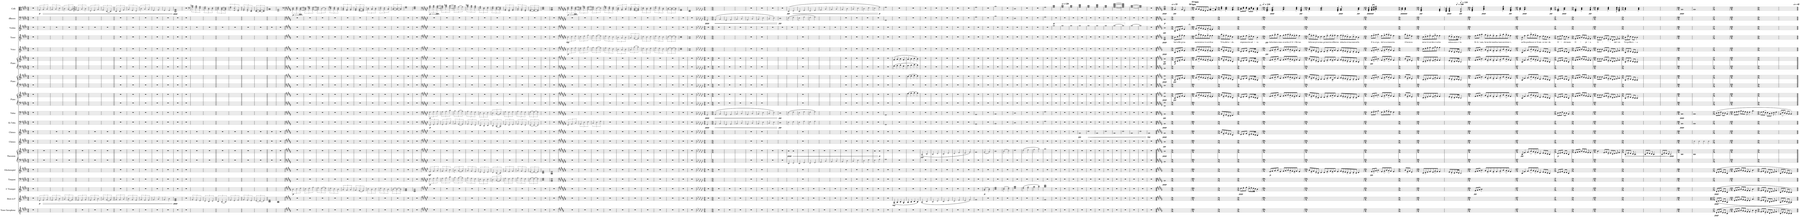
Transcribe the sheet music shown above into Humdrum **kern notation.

**kern	**dynam	**kern	**dynam	**kern	**dynam	**kern	**dynam	**kern	**dynam	**kern	**kern	**dynam	**kern	**dynam	**kern	**dynam	**kern	**dynam	**kern	**dynam	**kern	**kern	**dynam	**kern	**kern	**dynam	**kern	**kern	**dynam	**kern	**dynam	**kern	**text	**dynam	**kern	**dynam	**kern	**dynam	**kern	**dynam
*part18	*part18	*part17	*part17	*part16	*part16	*part15	*part15	*part14	*part14	*part13	*part13	*part13	*part12	*part12	*part11	*part11	*part10	*part10	*part9	*part9	*part8	*part8	*part8	*part7	*part7	*part7	*part6	*part6	*part6	*part5	*part5	*part4	*part4	*part4	*part3	*part3	*part2	*part2	*part1	*part1
*staff22	*staff22	*staff21	*staff21	*staff20	*staff20	*staff19	*staff19	*staff18	*staff18	*staff17	*staff16	*staff16/17	*staff15	*staff15	*staff14	*staff14	*staff13	*staff13	*staff12	*staff12	*staff11	*staff10	*staff10/11	*staff9	*staff8	*staff8/9	*staff7	*staff6	*staff6/7	*staff5	*staff5	*staff4	*staff4	*staff4	*staff3	*staff3	*staff2	*staff2	*staff1	*staff1
*I"Tenor Saxophone	*	*I"Horn in F	*	*I"C Trumpet	*	*I"Timpani	*	*I"Glockenspiel	*	*I"Theremin	*	*	*I"Chimes	*	*I"Chimes	*	*I"Eb Tuba	*	*I"Tubas	*	*I"Piano	*	*	*I"Piano	*	*	*I"Piano	*	*	*I"Voice	*	*I"Tenor	*	*	*I"Violins	*	*I"dBasses	*	*I"Celli	*
*I'T. Sax.	*	*	*	*I'C Tpt.	*	*I'Timp.	*	*I'Glock.	*	*I'Thmn.	*	*	*I'Cme.	*	*I'Cme.	*	*I'Eb Tu.	*	*I'Tba.	*	*I'Pno.	*	*	*I'Pno.	*	*	*I'Pno.	*	*	*I'Vo.	*	*I'T.	*	*	*I'Vlns.	*	*	*	*	*
*clefGv2	*	*clefG2	*	*clefG2	*	*clefF4	*	*clefG^^2	*	*clefF4	*clefG2	*	*clefG2	*	*clefG2	*	*clefFv4	*	*clefFv4	*	*clefF4	*clefG2	*	*clefF4	*clefG2	*	*clefF4	*clefG2	*	*clefG2	*	*clefGv2	*	*	*clefG2	*	*clefFv4	*	*clefC3	*
*ITrd8c14	*	*ITrd4c7	*	*	*	*	*	*	*	*	*	*	*	*	*	*	*	*	*	*	*	*	*	*	*	*	*	*	*	*	*	*	*	*	*	*	*ITrd7c12	*	*	*
*k[f#c#g#d#]	*	*k[f#c#g#d#]	*	*k[f#c#g#d#]	*	*k[f#c#g#d#]	*	*k[f#c#g#d#]	*	*k[f#c#g#d#]	*k[f#c#g#d#]	*	*k[f#c#g#d#]	*	*k[f#c#g#d#]	*	*k[f#c#g#d#]	*	*k[f#c#g#d#]	*	*k[f#c#g#d#]	*k[f#c#g#d#]	*	*k[f#c#g#d#]	*k[f#c#g#d#]	*	*k[f#c#g#d#]	*k[f#c#g#d#]	*	*k[f#c#g#d#]	*	*k[f#c#g#d#]	*	*	*k[f#c#g#d#]	*	*k[f#c#g#d#]	*	*k[f#c#g#d#]	*
*M4/4	*	*M4/4	*	*M4/4	*	*M4/4	*	*M4/4	*	*M4/4	*M4/4	*	*M4/4	*	*M4/4	*	*M4/4	*	*M4/4	*	*M4/4	*M4/4	*	*M4/4	*M4/4	*	*M4/4	*M4/4	*	*M4/4	*	*M4/4	*	*	*M4/4	*	*M4/4	*	*M4/4	*
=1	=1	=1	=1	=1	=1	=1	=1	=1	=1	=1	=1	=1	=1	=1	=1	=1	=1	=1	=1	=1	=1	=1	=1	=1	=1	=1	=1	=1	=1	=1	=1	=1	=1	=1	=1	=1	=1	=1	=1	=1
1r	.	1r	.	1r	.	1r	.	1r	.	1r	1r	.	1r	.	1r	.	1r	.	1r	.	1r	1r	.	1r	1r	.	1r	1r	.	1r	.	1r	.	.	1r	.	1r	.	1r	.
=2	=2	=2	=2	=2	=2	=2	=2	=2	=2	=2	=2	=2	=2	=2	=2	=2	=2	=2	=2	=2	=2	=2	=2	=2	=2	=2	=2	=2	=2	=2	=2	=2	=2	=2	=2	=2	=2	=2	=2	=2
!	!	!	!LO:DY:b	!	!	!	!	!	!	!	!	!	!	!	!	!	!	!	!	!	!	!	!	!	!	!	!	!	!	!	!	!	!	!	!	!	!	!	!	!LO:DY:b
1ryy	.	3e/	p	1ryy	.	1ryy	.	1ryy	.	1r	1r	.	1ryy	.	1ryy	.	1ryy	.	1ryy	.	1ryy	1ryy	.	1ryy	1ryy	.	1ryy	1ryy	.	1ryy	.	1ryy	.	.	1r	.	1ryy	.	3G#/	p
!	!	!	!LO:HP:b	!	!	!	!	!	!	!	!	!	!	!	!	!	!	!	!	!	!	!	!	!	!	!	!	!	!	!	!	!	!	!	!	!	!	!	!	!LO:HP:b
.	.	3f#/	>	.	.	.	.	.	.	.	.	.	.	.	.	.	.	.	.	.	.	.	.	.	.	.	.	.	.	.	.	.	.	.	.	.	.	.	3A/	>
.	.	3g#/	.	.	.	.	.	.	.	.	.	.	.	.	.	.	.	.	.	.	.	.	.	.	.	.	.	.	.	.	.	.	.	.	.	.	.	.	3B/	.
=3	=3	=3	=3	=3	=3	=3	=3	=3	=3	=3	=3	=3	=3	=3	=3	=3	=3	=3	=3	=3	=3	=3	=3	=3	=3	=3	=3	=3	=3	=3	=3	=3	=3	=3	=3	=3	=3	=3	=3	=3
1ryy	.	3f#/	.	1ryy	.	1ryy	.	1ryy	.	1r	1r	.	1r	.	1r	.	1ryy	.	1ryy	.	1ryy	1ryy	.	1ryy	1ryy	.	1ryy	1ryy	.	1ryy	.	1ryy	.	.	1r	.	1ryy	.	3A/	.
.	.	3g#/	.	.	.	.	.	.	.	.	.	.	.	.	.	.	.	.	.	.	.	.	.	.	.	.	.	.	.	.	.	.	.	.	.	.	.	.	3B/	.
.	.	3b\	.	.	.	.	.	.	.	.	.	.	.	.	.	.	.	.	.	.	.	.	.	.	.	.	.	.	.	.	.	.	.	.	.	.	.	.	3d#\	.
=4	=4	=4	=4	=4	=4	=4	=4	=4	=4	=4	=4	=4	=4	=4	=4	=4	=4	=4	=4	=4	=4	=4	=4	=4	=4	=4	=4	=4	=4	=4	=4	=4	=4	=4	=4	=4	=4	=4	=4	=4
1ryy	.	3a/	.	1ryy	.	1ryy	.	1ryy	.	1r	1r	.	1r	.	1r	.	1ryy	.	1ryy	.	1ryy	1ryy	.	1ryy	1ryy	.	1ryy	1ryy	.	1ryy	.	1ryy	.	.	1r	.	1ryy	.	3c#\	.
.	.	[3g#/	.	.	.	.	.	.	.	.	.	.	.	.	.	.	.	.	.	.	.	.	.	.	.	.	.	.	.	.	.	.	.	.	.	.	.	.	[3B/	.
.	.	3g#/]	.	.	.	.	.	.	.	.	.	.	.	.	.	.	.	.	.	.	.	.	.	.	.	.	.	.	.	.	.	.	.	.	.	.	.	.	3B/]	.
=5||	=5||	=5||	=5||	=5||	=5||	=5||	=5||	=5||	=5||	=5||	=5||	=5||	=5||	=5||	=5||	=5||	=5||	=5||	=5||	=5||	=5||	=5||	=5||	=5||	=5||	=5||	=5||	=5||	=5||	=5||	=5||	=5||	=5||	=5||	=5||	=5||	=5||	=5||	=5||	=5||
*	*	*	*	*	*	*	*	*	*	*	*	*	*	*	*	*	*	*	*	*	*	*	*	*	*	*	*	*	*	*	*	*	*	*	*	*	*	*	*clefG2	*
1r	.	3f#/	.	1ryy	.	1ryy	.	1ryy	.	1r	1r	.	1ryy	.	1ryy	.	1ryy	.	1ryy	.	1ryy	1ryy	.	1ryy	1ryy	.	1ryy	1ryy	.	1ryy	.	1ryy	.	.	1r	.	1ryy	.	3e/	.
.	.	3f#/	.	.	.	.	.	.	.	.	.	.	.	.	.	.	.	.	.	.	.	.	.	.	.	.	.	.	.	.	.	.	.	.	.	.	.	.	3a/	.
.	.	3g#/	.	.	.	.	.	.	.	.	.	.	.	.	.	.	.	.	.	.	.	.	.	.	.	.	.	.	.	.	.	.	.	.	.	.	.	.	3b\	.
=6	=6	=6	=6	=6	=6	=6	=6	=6	=6	=6	=6	=6	=6	=6	=6	=6	=6	=6	=6	=6	=6	=6	=6	=6	=6	=6	=6	=6	=6	=6	=6	=6	=6	=6	=6	=6	=6	=6	=6	=6
1r	.	3f#/	.	1ryy	.	1ryy	.	1ryy	.	1r	1r	.	1r	.	1r	.	1ryy	.	1ryy	.	1ryy	1ryy	.	1ryy	1ryy	.	1ryy	1ryy	.	1ryy	.	1ryy	.	.	1r	.	1ryy	.	3d#/	.
.	.	3g#/	.	.	.	.	.	.	.	.	.	.	.	.	.	.	.	.	.	.	.	.	.	.	.	.	.	.	.	.	.	.	.	.	.	.	.	.	3e/	.
.	.	3b\	.	.	.	.	.	.	.	.	.	.	.	.	.	.	.	.	.	.	.	.	.	.	.	.	.	.	.	.	.	.	.	.	.	.	.	.	3g#/	.
=7	=7	=7	=7	=7	=7	=7	=7	=7	=7	=7	=7	=7	=7	=7	=7	=7	=7	=7	=7	=7	=7	=7	=7	=7	=7	=7	=7	=7	=7	=7	=7	=7	=7	=7	=7	=7	=7	=7	=7	=7
1r	.	3a/	.	1ryy	.	1ryy	.	1ryy	.	1r	1r	.	1r	.	1r	.	1ryy	.	1ryy	.	1ryy	1ryy	.	1ryy	1ryy	.	1ryy	1ryy	.	1ryy	.	1ryy	.	.	1r	.	1ryy	.	3f#/	.
.	.	[3g#/	.	.	.	.	.	.	.	.	.	.	.	.	.	.	.	.	.	.	.	.	.	.	.	.	.	.	.	.	.	.	.	.	.	.	.	.	[3c#/	.
.	.	3g#/]	.	.	.	.	.	.	.	.	.	.	.	.	.	.	.	.	.	.	.	.	.	.	.	.	.	.	.	.	.	.	.	.	.	.	.	.	3c#/]	.
=8||	=8||	=8||	=8||	=8||	=8||	=8||	=8||	=8||	=8||	=8||	=8||	=8||	=8||	=8||	=8||	=8||	=8||	=8||	=8||	=8||	=8||	=8||	=8||	=8||	=8||	=8||	=8||	=8||	=8||	=8||	=8||	=8||	=8||	=8||	=8||	=8||	=8||	=8||	=8||	=8||
1r	.	3g#/	.	1r	.	1r	.	1r	.	1r	1r	.	1r	.	1r	.	1r	.	1r	.	1r	1r	.	1r	1r	.	1r	1r	.	1r	.	1r	.	.	1r	.	1r	.	3c#/	.
.	.	3g#/	.	.	.	.	.	.	.	.	.	.	.	.	.	.	.	.	.	.	.	.	.	.	.	.	.	.	.	.	.	.	.	.	.	.	.	.	3c#/	.
.	.	3a/	.	.	.	.	.	.	.	.	.	.	.	.	.	.	.	.	.	.	.	.	.	.	.	.	.	.	.	.	.	.	.	.	.	.	.	.	3f#/	.
=9	=9	=9	=9	=9	=9	=9	=9	=9	=9	=9	=9	=9	=9	=9	=9	=9	=9	=9	=9	=9	=9	=9	=9	=9	=9	=9	=9	=9	=9	=9	=9	=9	=9	=9	=9	=9	=9	=9	=9	=9
1r	.	3b\	.	1r	.	1r	.	1r	.	1r	1r	.	1r	.	1r	.	1r	.	1r	.	1r	1r	.	1r	1r	.	1r	1r	.	1r	.	1r	.	.	1r	.	1r	.	3g#/	.
.	.	3g#/	.	.	.	.	.	.	.	.	.	.	.	.	.	.	.	.	.	.	.	.	.	.	.	.	.	.	.	.	.	.	.	.	.	.	.	.	3e/	.
.	.	3f#/	.	.	.	.	.	.	.	.	.	.	.	.	.	.	.	.	.	.	.	.	.	.	.	.	.	.	.	.	.	.	.	.	.	.	.	.	3d#/	.
=10	=10	=10	=10	=10	=10	=10	=10	=10	=10	=10	=10	=10	=10	=10	=10	=10	=10	=10	=10	=10	=10	=10	=10	=10	=10	=10	=10	=10	=10	=10	=10	=10	=10	=10	=10	=10	=10	=10	=10	=10
1r	.	3g#/	.	1r	.	1r	.	1r	.	1r	1r	.	1r	.	1r	.	1r	.	1r	.	1r	1r	.	1r	1r	.	1r	1r	.	1r	.	1r	.	.	1r	.	1r	.	3b\	.
.	.	3f#/	.	.	.	.	.	.	.	.	.	.	.	.	.	.	.	.	.	.	.	.	.	.	.	.	.	.	.	.	.	.	.	.	.	.	.	.	3a/	.
.	.	3f#/	.	.	.	.	.	.	.	.	.	.	.	.	.	.	.	.	.	.	.	.	.	.	.	.	.	.	.	.	.	.	.	.	.	.	.	.	3g#/	.
=11	=11	=11	=11	=11	=11	=11	=11	=11	=11	=11	=11	=11	=11	=11	=11	=11	=11	=11	=11	=11	=11	=11	=11	=11	=11	=11	=11	=11	=11	=11	=11	=11	=11	=11	=11	=11	=11	=11	=11	=11
1r	.	2g#/	.	1r	.	1r	.	1r	.	1r	1r	.	1r	.	1r	.	1r	.	1r	.	1r	1r	.	1r	1r	.	1r	1r	.	1r	.	1r	.	.	1r	.	1r	.	2e/	.
.	.	2a/	.	.	.	.	.	.	.	.	.	.	.	.	.	.	.	.	.	.	.	.	.	.	.	.	.	.	.	.	.	.	.	.	.	.	.	.	2f#/	.
=12	=12	=12	=12	=12	=12	=12	=12	=12	=12	=12	=12	=12	=12	=12	=12	=12	=12	=12	=12	=12	=12	=12	=12	=12	=12	=12	=12	=12	=12	=12	=12	=12	=12	=12	=12	=12	=12	=12	=12	=12
1r	.	2g#/	.	1r	.	1r	.	1r	.	1r	1r	.	1r	.	1r	.	1r	.	1r	.	1r	1r	.	1r	1r	.	1r	1r	.	1r	.	1r	.	.	1r	.	1r	.	2e/	.
.	.	2b\	.	.	.	.	.	.	.	.	.	.	.	.	.	.	.	.	.	.	.	.	.	.	.	.	.	.	.	.	.	.	.	.	.	.	.	.	2e/	.
.	.	.	]	.	.	.	.	.	.	.	.	.	.	.	.	.	.	.	.	.	.	.	.	.	.	.	.	.	.	.	.	.	.	.	.	.	.	.	.	]
=13	=13	=13	=13	=13	=13	=13	=13	=13	=13	=13	=13	=13	=13	=13	=13	=13	=13	=13	=13	=13	=13	=13	=13	=13	=13	=13	=13	=13	=13	=13	=13	=13	=13	=13	=13	=13	=13	=13	=13	=13
!	!	!	!LO:DY:b	!	!	!	!	!	!	!	!	!	!	!	!	!	!	!	!	!	!	!	!	!	!	!	!	!	!	!	!	!	!	!	!	!	!	!	!	!LO:DY:b
1r	.	1e 1g# 1b	ppp	1r	.	1r	.	1r	.	1r	1r	.	1r	.	1r	.	1r	.	1r	.	1r	1r	.	1r	1r	.	1r	1r	.	1r	.	1r	.	.	1r	.	1r	.	1B 1e 1g#	ppp
=14	=14	=14	=14	=14	=14	=14	=14	=14	=14	=14	=14	=14	=14	=14	=14	=14	=14	=14	=14	=14	=14	=14	=14	=14	=14	=14	=14	=14	=14	=14	=14	=14	=14	=14	=14	=14	=14	=14	=14	=14
1r	.	1r	.	1r	.	1r	.	1r	.	1r	1r	.	1r	.	1r	.	1r	.	1r	.	1r	1r	.	1r	1r	.	1r	1r	.	1r	.	1r	.	.	1r	.	1r	.	1r	.
=15	=15	=15	=15	=15	=15	=15	=15	=15	=15	=15	=15	=15	=15	=15	=15	=15	=15	=15	=15	=15	=15	=15	=15	=15	=15	=15	=15	=15	=15	=15	=15	=15	=15	=15	=15	=15	=15	=15	=15	=15
*	*	*	*	*	*	*	*	*	*	*	*	*	*	*	*	*	*	*	*	*	*	*	*	*	*	*	*	*	*	*	*	*	*	*	*	*	*	*	*clefF4	*
1ryy	.	3g#/	.	1ryy	.	1ryy	.	1ryy	.	1r	1r	.	1r	.	1r	.	1ryy	.	1ryy	.	1ryy	1ryy	.	1ryy	1ryy	.	1ryy	1ryy	.	1ryy	.	1ryy	.	.	1r	.	1ryy	.	3G#\ 3B\ 3dn\	.
.	.	3f#/	.	.	.	.	.	.	.	.	.	.	.	.	.	.	.	.	.	.	.	.	.	.	.	.	.	.	.	.	.	.	.	.	.	.	.	.	3F#\ 3A\ 3c#\	.
.	.	3e/	.	.	.	.	.	.	.	.	.	.	.	.	.	.	.	.	.	.	.	.	.	.	.	.	.	.	.	.	.	.	.	.	.	.	.	.	3E\ 3G#\ 3B\	.
=16	=16	=16	=16	=16	=16	=16	=16	=16	=16	=16	=16	=16	=16	=16	=16	=16	=16	=16	=16	=16	=16	=16	=16	=16	=16	=16	=16	=16	=16	=16	=16	=16	=16	=16	=16	=16	=16	=16	=16	=16
1ryy	.	3d#/	.	1ryy	.	1ryy	.	1ryy	.	1r	1r	.	1r	.	1r	.	1ryy	.	1ryy	.	1ryy	1ryy	.	1ryy	1ryy	.	1ryy	1ryy	.	1ryy	.	1ryy	.	.	1r	.	1ryy	.	3D#\ 3F#\ 3A\	.
.	.	3c#/	.	.	.	.	.	.	.	.	.	.	.	.	.	.	.	.	.	.	.	.	.	.	.	.	.	.	.	.	.	.	.	.	.	.	.	.	3C#\ 3E\	.
.	.	3d#/	.	.	.	.	.	.	.	.	.	.	.	.	.	.	.	.	.	.	.	.	.	.	.	.	.	.	.	.	.	.	.	.	.	.	.	.	3D#\ 3F#\	.
=17||	=17||	=17||	=17||	=17||	=17||	=17||	=17||	=17||	=17||	=17||	=17||	=17||	=17||	=17||	=17||	=17||	=17||	=17||	=17||	=17||	=17||	=17||	=17||	=17||	=17||	=17||	=17||	=17||	=17||	=17||	=17||	=17||	=17||	=17||	=17||	=17||	=17||	=17||	=17||	=17||
1ryy	.	3c#/	.	1ryy	.	1ryy	.	1ryy	.	1r	1r	.	1r	.	1r	.	1ryy	.	1ryy	.	1ryy	1ryy	.	1ryy	1ryy	.	1ryy	1ryy	.	1ryy	.	1ryy	.	.	1r	.	1ryy	.	3C#\ 3E\ 3G#\	.
.	.	[3B/	.	.	.	.	.	.	.	.	.	.	.	.	.	.	.	.	.	.	.	.	.	.	.	.	.	.	.	.	.	.	.	.	.	.	.	.	[3BB\ [3D#\ [3F#\	.
.	.	3B/]	.	.	.	.	.	.	.	.	.	.	.	.	.	.	.	.	.	.	.	.	.	.	.	.	.	.	.	.	.	.	.	.	.	.	.	.	3BB\] 3D#\] 3F#\]	.
=18	=18	=18	=18	=18	=18	=18	=18	=18	=18	=18	=18	=18	=18	=18	=18	=18	=18	=18	=18	=18	=18	=18	=18	=18	=18	=18	=18	=18	=18	=18	=18	=18	=18	=18	=18	=18	=18	=18	=18	=18
1ryy	.	3f#/	.	1ryy	.	1ryy	.	1ryy	.	1r	1r	.	1r	.	1r	.	1ryy	.	1ryy	.	1ryy	1ryy	.	1ryy	1ryy	.	1ryy	1ryy	.	1ryy	.	1ryy	.	.	1r	.	1ryy	.	3F#\ 3A\	.
.	.	3e/	.	.	.	.	.	.	.	.	.	.	.	.	.	.	.	.	.	.	.	.	.	.	.	.	.	.	.	.	.	.	.	.	.	.	.	.	3GG#/ 3E/	.
.	.	3f#/	.	.	.	.	.	.	.	.	.	.	.	.	.	.	.	.	.	.	.	.	.	.	.	.	.	.	.	.	.	.	.	.	.	.	.	.	3FF#/ 3AA/	.
=19||	=19||	=19||	=19||	=19||	=19||	=19||	=19||	=19||	=19||	=19||	=19||	=19||	=19||	=19||	=19||	=19||	=19||	=19||	=19||	=19||	=19||	=19||	=19||	=19||	=19||	=19||	=19||	=19||	=19||	=19||	=19||	=19||	=19||	=19||	=19||	=19||	=19||	=19||	=19||	=19||
1ryy	.	3g#/	.	1ryy	.	1ryy	.	1ryy	.	1r	1r	.	1r	.	1r	.	1ryy	.	1ryy	.	1ryy	1ryy	.	1ryy	1ryy	.	1ryy	1ryy	.	1ryy	.	1ryy	.	.	1r	.	1ryy	.	3GG#/ 3C#/	.
.	.	3f#/	.	.	.	.	.	.	.	.	.	.	.	.	.	.	.	.	.	.	.	.	.	.	.	.	.	.	.	.	.	.	.	.	.	.	.	.	3FF#/ 3BB/	.
.	.	3e/	.	.	.	.	.	.	.	.	.	.	.	.	.	.	.	.	.	.	.	.	.	.	.	.	.	.	.	.	.	.	.	.	.	.	.	.	3EE/ 3GG#/	.
=20	=20	=20	=20	=20	=20	=20	=20	=20	=20	=20	=20	=20	=20	=20	=20	=20	=20	=20	=20	=20	=20	=20	=20	=20	=20	=20	=20	=20	=20	=20	=20	=20	=20	=20	=20	=20	=20	=20	=20	=20
1ryy	.	[1e/	.	1ryy	.	1ryy	.	1ryy	.	1r	1r	.	1r	.	1r	.	1ryy	.	1ryy	.	1ryy	1ryy	.	1ryy	1ryy	.	1ryy	1ryy	.	1ryy	.	1ryy	.	.	1r	.	1ryy	.	[1EE/ [1GG#/	.
=21||	=21||	=21||	=21||	=21||	=21||	=21||	=21||	=21||	=21||	=21||	=21||	=21||	=21||	=21||	=21||	=21||	=21||	=21||	=21||	=21||	=21||	=21||	=21||	=21||	=21||	=21||	=21||	=21||	=21||	=21||	=21||	=21||	=21||	=21||	=21||	=21||	=21||	=21||	=21||	=21||
1ryy	.	1B 1d# 1f#	.	1ryy	.	1ryy	.	1ryy	.	1r	1r	.	1r	.	1r	.	1ryy	.	1ryy	.	1ryy	1ryy	.	1ryy	1ryy	.	1ryy	1ryy	.	1ryy	.	1ryy	.	.	1r	.	1ryy	.	1BB 1D#	.
=22	=22	=22	=22	=22	=22	=22	=22	=22	=22	=22	=22	=22	=22	=22	=22	=22	=22	=22	=22	=22	=22	=22	=22	=22	=22	=22	=22	=22	=22	=22	=22	=22	=22	=22	=22	=22	=22	=22	=22	=22
1ryy	.	1A 1c#	.	1ryy	.	1ryy	.	1ryy	.	1r	1r	.	1r	.	1r	.	1ryy	.	1ryy	.	1ryy	1ryy	.	1ryy	1ryy	.	1ryy	1ryy	.	1ryy	.	1ryy	.	.	1r	.	1ryy	.	1FF# 1BB	.
=23||	=23||	=23||	=23||	=23||	=23||	=23||	=23||	=23||	=23||	=23||	=23||	=23||	=23||	=23||	=23||	=23||	=23||	=23||	=23||	=23||	=23||	=23||	=23||	=23||	=23||	=23||	=23||	=23||	=23||	=23||	=23||	=23||	=23||	=23||	=23||	=23||	=23||	=23||	=23||	=23||
*	*	*	*	*	*	*	*	*	*	*	*	*	*	*	*	*	*	*	*	*	*	*	*	*	*	*	*	*	*	*	*	*	*	*	*	*	*	*	*clefF4	*
*k[f#c#g#d#a#]	*	*k[f#c#g#d#a#]	*	*k[f#c#g#d#a#]	*	*k[f#c#g#d#a#]	*	*k[f#c#g#d#a#]	*	*k[f#c#g#d#a#]	*k[f#c#g#d#a#]	*	*k[f#c#g#d#a#]	*	*k[f#c#g#d#a#]	*	*k[f#c#g#d#a#]	*	*k[f#c#g#d#a#]	*	*k[f#c#g#d#a#]	*k[f#c#g#d#a#]	*	*k[f#c#g#d#a#]	*k[f#c#g#d#a#]	*	*k[f#c#g#d#a#]	*k[f#c#g#d#a#]	*	*k[f#c#g#d#a#]	*	*k[f#c#g#d#a#]	*	*	*k[f#c#g#d#a#]	*	*k[f#c#g#d#a#]	*	*k[f#c#g#d#a#]	*
!	!	!	!	!	!LO:DY:b	!	!	!	!	!	!	!	!	!	!	!	!	!	!	!	!	!	!	!	!	!	!	!	!	!	!	!	!	!	!	!	!	!	!	!LO:HP:b
!	!	!	!	!	!	!	!	!	!	!	!	!	!	!	!	!	!	!	!	!	!	!	!	!	!	!	!	!	!	!	!	!	!	!	!	!	!	!	!	!LO:DY:n=1:b
1r	.	1r	.	3b\	p	1r	.	1r	.	1r	1r	.	1r	.	1r	.	1r	.	1r	.	1r	1r	.	1r	1r	.	1r	1r	.	1r	.	1r	.	.	1r	.	1r	.	3BB\ 3D#\ 3F#\	> p
.	.	.	.	3cc#\	.	.	.	.	.	.	.	.	.	.	.	.	.	.	.	.	.	.	.	.	.	.	.	.	.	.	.	.	.	.	.	.	.	.	3C#\ 3E\ 3G#\	.
!	!	!	!	!	!	!	!	!	!	!	!	!	!	!	!	!	!	!	!	!	!	!	!	!	!	!	!	!	!	!	!	!	!	!	!	!	!	!	!	!LO:DY:n=2:b
.	.	.	.	3dd#\	.	.	.	.	.	.	.	.	.	.	.	.	.	.	.	.	.	.	.	.	.	.	.	.	.	.	.	.	.	.	.	.	.	.	[3BB\ [3D#\ [3F#\	pp
.	.	.	.	.	.	.	.	.	.	.	.	.	.	.	.	.	.	.	.	.	.	.	.	.	.	.	.	.	.	.	.	.	.	.	.	.	.	.	.	]
=24	=24	=24	=24	=24	=24	=24	=24	=24	=24	=24	=24	=24	=24	=24	=24	=24	=24	=24	=24	=24	=24	=24	=24	=24	=24	=24	=24	=24	=24	=24	=24	=24	=24	=24	=24	=24	=24	=24	=24	=24
1r	.	1r	.	3cc#\	.	1r	.	1r	.	1r	1r	.	1r	.	1r	.	1r	.	1r	.	1r	1r	.	1r	1r	.	1r	1r	.	1r	.	1r	.	.	1r	.	1r	.	3BB\] 3D#\] 3F#\]	.
.	.	.	.	3dd#\	.	.	.	.	.	.	.	.	.	.	.	.	.	.	.	.	.	.	.	.	.	.	.	.	.	.	.	.	.	.	.	.	.	.	3D#\ 3F#\ 3An\	.
.	.	.	.	3ff#\	.	.	.	.	.	.	.	.	.	.	.	.	.	.	.	.	.	.	.	.	.	.	.	.	.	.	.	.	.	.	.	.	.	.	[3BB\ [3E\ [3G#\	.
=25	=25	=25	=25	=25	=25	=25	=25	=25	=25	=25	=25	=25	=25	=25	=25	=25	=25	=25	=25	=25	=25	=25	=25	=25	=25	=25	=25	=25	=25	=25	=25	=25	=25	=25	=25	=25	=25	=25	=25	=25
1r	.	1r	.	3ee\	.	1r	.	1r	.	1r	1r	.	1r	.	1r	.	1r	.	1r	.	1r	1r	.	1r	1r	.	1r	1r	.	1r	.	1r	.	.	1r	.	1r	.	3BB\] 3E\] 3G#\]	.
.	.	.	.	[3dd#\	.	.	.	.	.	.	.	.	.	.	.	.	.	.	.	.	.	.	.	.	.	.	.	.	.	.	.	.	.	.	.	.	.	.	[3D#\	.
.	.	.	.	3dd#\]	.	.	.	.	.	.	.	.	.	.	.	.	.	.	.	.	.	.	.	.	.	.	.	.	.	.	.	.	.	.	.	.	.	.	3D#\]	.
=26	=26	=26	=26	=26	=26	=26	=26	=26	=26	=26	=26	=26	=26	=26	=26	=26	=26	=26	=26	=26	=26	=26	=26	=26	=26	=26	=26	=26	=26	=26	=26	=26	=26	=26	=26	=26	=26	=26	=26	=26
1r	.	1r	.	3dd#\	.	1r	.	1r	.	1r	1r	.	1r	.	1r	.	1r	.	1r	.	1r	1r	.	1r	1r	.	1r	1r	.	1r	.	1r	.	.	1r	.	1r	.	3D#\ 3F#\ 3An\	.
.	.	.	.	3cc#\	.	.	.	.	.	.	.	.	.	.	.	.	.	.	.	.	.	.	.	.	.	.	.	.	.	.	.	.	.	.	.	.	.	.	3C#\ 3E\ 3G#\	.
.	.	.	.	3b\	.	.	.	.	.	.	.	.	.	.	.	.	.	.	.	.	.	.	.	.	.	.	.	.	.	.	.	.	.	.	.	.	.	.	3BB\ 3D#\ 3F#\	.
=27	=27	=27	=27	=27	=27	=27	=27	=27	=27	=27	=27	=27	=27	=27	=27	=27	=27	=27	=27	=27	=27	=27	=27	=27	=27	=27	=27	=27	=27	=27	=27	=27	=27	=27	=27	=27	=27	=27	=27	=27
1r	.	1r	.	3a#/	.	1r	.	1r	.	1r	1r	.	1r	.	1r	.	1r	.	1r	.	1r	1r	.	1r	1r	.	1r	1r	.	1r	.	1r	.	.	1r	.	1r	.	3AA#/ 3C#/ 3E/	.
.	.	.	.	3g#/	.	.	.	.	.	.	.	.	.	.	.	.	.	.	.	.	.	.	.	.	.	.	.	.	.	.	.	.	.	.	.	.	.	.	3GG#/ 3BB/	.
.	.	.	.	3a#/	.	.	.	.	.	.	.	.	.	.	.	.	.	.	.	.	.	.	.	.	.	.	.	.	.	.	.	.	.	.	.	.	.	.	3AA#/ 3C#/	.
=28	=28	=28	=28	=28	=28	=28	=28	=28	=28	=28	=28	=28	=28	=28	=28	=28	=28	=28	=28	=28	=28	=28	=28	=28	=28	=28	=28	=28	=28	=28	=28	=28	=28	=28	=28	=28	=28	=28	=28	=28
1r	.	1r	.	3g#/	.	1r	.	1r	.	1r	1r	.	1r	.	1r	.	1r	.	1r	.	1r	1r	.	1r	1r	.	1r	1r	.	1r	.	1r	.	.	1r	.	1r	.	3GG#/ 3BB/ 3D#/	.
.	.	.	.	[3f#/	.	.	.	.	.	.	.	.	.	.	.	.	.	.	.	.	.	.	.	.	.	.	.	.	.	.	.	.	.	.	.	.	.	.	[3FF#/ [3AA#/ [3C#/	.
.	.	.	.	3f#/]	.	.	.	.	.	.	.	.	.	.	.	.	.	.	.	.	.	.	.	.	.	.	.	.	.	.	.	.	.	.	.	.	.	.	3FF#/] 3AA#/] 3C#/]	.
=29	=29	=29	=29	=29	=29	=29	=29	=29	=29	=29	=29	=29	=29	=29	=29	=29	=29	=29	=29	=29	=29	=29	=29	=29	=29	=29	=29	=29	=29	=29	=29	=29	=29	=29	=29	=29	=29	=29	=29	=29
1r	.	1r	.	3cc#\	.	1r	.	1r	.	1r	1r	.	1r	.	1r	.	1r	.	1r	.	1r	1r	.	1r	1r	.	1r	1r	.	1r	.	1r	.	.	1r	.	1r	.	3C#\ 3E\	.
.	.	.	.	3b\	.	.	.	.	.	.	.	.	.	.	.	.	.	.	.	.	.	.	.	.	.	.	.	.	.	.	.	.	.	.	.	.	.	.	3BB/ 3D#/	.
.	.	.	.	3cc#\	.	.	.	.	.	.	.	.	.	.	.	.	.	.	.	.	.	.	.	.	.	.	.	.	.	.	.	.	.	.	.	.	.	.	3C#\ 3E\	.
=30	=30	=30	=30	=30	=30	=30	=30	=30	=30	=30	=30	=30	=30	=30	=30	=30	=30	=30	=30	=30	=30	=30	=30	=30	=30	=30	=30	=30	=30	=30	=30	=30	=30	=30	=30	=30	=30	=30	=30	=30
1r	.	1r	.	3dd#\	.	1r	.	1r	.	1r	1r	.	1r	.	1r	.	1r	.	1r	.	1r	1r	.	1r	1r	.	1r	1r	.	1r	.	1r	.	.	1r	.	1r	.	3D#\ 3G#\	.
.	.	.	.	3cc#\	.	.	.	.	.	.	.	.	.	.	.	.	.	.	.	.	.	.	.	.	.	.	.	.	.	.	.	.	.	.	.	.	.	.	3C#\ 3F#\	.
.	.	.	.	3b\	.	.	.	.	.	.	.	.	.	.	.	.	.	.	.	.	.	.	.	.	.	.	.	.	.	.	.	.	.	.	.	.	.	.	3BB/ 3D#/	.
=31	=31	=31	=31	=31	=31	=31	=31	=31	=31	=31	=31	=31	=31	=31	=31	=31	=31	=31	=31	=31	=31	=31	=31	=31	=31	=31	=31	=31	=31	=31	=31	=31	=31	=31	=31	=31	=31	=31	=31	=31
1r	.	1r	.	[1b\	.	1r	.	1r	.	1r	1r	.	1r	.	1r	.	1r	.	1r	.	1r	1r	.	1r	1r	.	1r	1r	.	1r	.	1r	.	.	1r	.	1r	.	[1BB/ [1D#/	.
=32	=32	=32	=32	=32	=32	=32	=32	=32	=32	=32	=32	=32	=32	=32	=32	=32	=32	=32	=32	=32	=32	=32	=32	=32	=32	=32	=32	=32	=32	=32	=32	=32	=32	=32	=32	=32	=32	=32	=32	=32
1r	.	1r	.	1f# 1a# 1cc#	.	1r	.	1r	.	1r	1r	.	1r	.	1r	.	1r	.	1r	.	1r	1r	.	1r	1r	.	1r	1r	.	1r	.	1r	.	.	1r	.	1r	.	1F# 1A#	.
=33	=33	=33	=33	=33	=33	=33	=33	=33	=33	=33	=33	=33	=33	=33	=33	=33	=33	=33	=33	=33	=33	=33	=33	=33	=33	=33	=33	=33	=33	=33	=33	=33	=33	=33	=33	=33	=33	=33	=33	=33
1r	.	1r	.	1d# 1f# 1b	.	1r	.	1r	.	1r	1r	.	1r	.	1r	.	1r	.	1r	.	1r	1r	.	1r	1r	.	1r	1r	.	1r	.	1r	.	.	1r	.	1r	.	1D# 1F# 1A#	.
=34	=34	=34	=34	=34	=34	=34	=34	=34	=34	=34	=34	=34	=34	=34	=34	=34	=34	=34	=34	=34	=34	=34	=34	=34	=34	=34	=34	=34	=34	=34	=34	=34	=34	=34	=34	=34	=34	=34	=34	=34
*k[f#c#g#d#a#e#]	*	*k[f#c#g#d#a#e#]	*	*k[f#c#g#d#a#e#]	*	*k[f#c#g#d#a#e#]	*	*k[f#c#g#d#a#e#]	*	*k[f#c#g#d#a#e#]	*k[f#c#g#d#a#e#]	*	*k[f#c#g#d#a#e#]	*	*k[f#c#g#d#a#e#]	*	*k[f#c#g#d#a#e#]	*	*k[f#c#g#d#a#e#]	*	*k[f#c#g#d#a#e#]	*k[f#c#g#d#a#e#]	*	*k[f#c#g#d#a#e#]	*k[f#c#g#d#a#e#]	*	*k[f#c#g#d#a#e#]	*k[f#c#g#d#a#e#]	*	*k[f#c#g#d#a#e#]	*	*k[f#c#g#d#a#e#]	*	*	*k[f#c#g#d#a#e#]	*	*k[f#c#g#d#a#e#]	*	*k[f#c#g#d#a#e#]	*
!	!	!	!	!	!	!	!LO:DY:b	!	!LO:DY:b	!	!	!	!	!	!	!	!	!LO:DY:b	!	!LO:DY:b	!	!	!	!	!	!	!	!	!	!	!	!	!	!	!	!	!	!	!	!LO:HP:b
!	!	!	!	!	!	!	!	!	!	!	!	!	!	!	!	!	!	!	!	!	!	!	!	!	!	!	!	!	!	!	!	!	!	!	!	!	!	!	!	!LO:DY:n=1:b
1r	.	1r	.	1r	.	3F#\	p	3fff#/	mf	1r	1r	.	1r	.	1r	.	3FFF#/	p	3FF#\	p	1r	1r	.	1r	1r	.	1r	1r	.	1r	.	1r	.	.	1r	.	1r	.	3F#\ 3A#\ 3c#\	> p
.	.	.	.	.	.	3G#\	.	3ggg#/	.	.	.	.	.	.	.	.	3GGG#/	.	3GG#\	.	.	.	.	.	.	.	.	.	.	.	.	.	.	.	.	.	.	.	3G#\ 3B\ 3d#\	.
!	!	!	!	!	!	!	!	!	!	!	!	!	!	!	!	!	!	!	!	!	!	!	!	!	!	!	!	!	!	!	!	!	!	!	!	!	!	!	!	!LO:DY:n=2:b
.	.	.	.	.	.	3A#\	.	3aaa#/	.	.	.	.	.	.	.	.	3AAA#/	.	3AA#\	.	.	.	.	.	.	.	.	.	.	.	.	.	.	.	.	.	.	.	[3F#\ [3A#\ [3c#\	pp
.	.	.	.	.	.	.	.	.	.	.	.	.	.	.	.	.	.	.	.	.	.	.	.	.	.	.	.	.	.	.	.	.	.	.	.	.	.	.	.	]
=35	=35	=35	=35	=35	=35	=35	=35	=35	=35	=35	=35	=35	=35	=35	=35	=35	=35	=35	=35	=35	=35	=35	=35	=35	=35	=35	=35	=35	=35	=35	=35	=35	=35	=35	=35	=35	=35	=35	=35	=35
1r	.	1r	.	1r	.	3G#\	.	3ggg#/	.	1r	1r	.	1r	.	1r	.	3GGG#/	.	3GG#\	.	1r	1r	.	1r	1r	.	1r	1r	.	1r	.	1r	.	.	1r	.	1r	.	3F#\] 3A#\] 3c#\]	.
.	.	.	.	.	.	3A#\	.	3aaa#/	.	.	.	.	.	.	.	.	3AAA#/	.	3AA#\	.	.	.	.	.	.	.	.	.	.	.	.	.	.	.	.	.	.	.	3A#\ 3c#\ 3en\	.
.	.	.	.	.	.	3c#\	.	3cccc#\	.	.	.	.	.	.	.	.	3CC#/	.	3C#\	.	.	.	.	.	.	.	.	.	.	.	.	.	.	.	.	.	.	.	[3F#\ [3B\ [3d#\	.
=36	=36	=36	=36	=36	=36	=36	=36	=36	=36	=36	=36	=36	=36	=36	=36	=36	=36	=36	=36	=36	=36	=36	=36	=36	=36	=36	=36	=36	=36	=36	=36	=36	=36	=36	=36	=36	=36	=36	=36	=36
1r	.	1r	.	1r	.	3B\	.	3bbb\	.	1r	1r	.	1r	.	1r	.	3BBB/	.	3BB\	.	1r	1r	.	1r	1r	.	1r	1r	.	1r	.	1r	.	.	1r	.	1r	.	3F#\] 3B\] 3d#\]	.
.	.	.	.	.	.	[3A#\	.	[3aaa#/	.	.	.	.	.	.	.	.	[3AAA#/	.	[3AA#\	.	.	.	.	.	.	.	.	.	.	.	.	.	.	.	.	.	.	.	[3A#\	.
.	.	.	.	.	.	3A#\]	.	3aaa#/]	.	.	.	.	.	.	.	.	3AAA#/]	.	3AA#\]	.	.	.	.	.	.	.	.	.	.	.	.	.	.	.	.	.	.	.	3A#\]	.
=37	=37	=37	=37	=37	=37	=37	=37	=37	=37	=37	=37	=37	=37	=37	=37	=37	=37	=37	=37	=37	=37	=37	=37	=37	=37	=37	=37	=37	=37	=37	=37	=37	=37	=37	=37	=37	=37	=37	=37	=37
1r	.	1r	.	1r	.	3A#\	.	3aaa#/	.	1r	1r	.	1r	.	1r	.	3AAA#/	.	3AA#\	.	1r	1r	.	1r	1r	.	1r	1r	.	1r	.	1r	.	.	1r	.	1r	.	3A#\ 3c#\ 3en\	.
.	.	.	.	.	.	3G#\	.	3ggg#/	.	.	.	.	.	.	.	.	3GGG#/	.	3GG#\	.	.	.	.	.	.	.	.	.	.	.	.	.	.	.	.	.	.	.	3G#\ 3B\ 3d#\	.
.	.	.	.	.	.	3F#\	.	3fff#/	.	.	.	.	.	.	.	.	3FFF#/	.	3FF#\	.	.	.	.	.	.	.	.	.	.	.	.	.	.	.	.	.	.	.	3F#\ 3A#\ 3c#\	.
=38	=38	=38	=38	=38	=38	=38	=38	=38	=38	=38	=38	=38	=38	=38	=38	=38	=38	=38	=38	=38	=38	=38	=38	=38	=38	=38	=38	=38	=38	=38	=38	=38	=38	=38	=38	=38	=38	=38	=38	=38
1r	.	1r	.	1r	.	3E#\	.	3eee#/	.	1r	1r	.	1r	.	1r	.	3EEE#/	.	3EE#\	.	1r	1r	.	1r	1r	.	1r	1r	.	1r	.	1r	.	.	1r	.	1r	.	3E#\ 3G#\ 3B\	.
.	.	.	.	.	.	3D#\	.	3ddd#/	.	.	.	.	.	.	.	.	3DDD#/	.	3DD#\	.	.	.	.	.	.	.	.	.	.	.	.	.	.	.	.	.	.	.	3D#\ 3F#\	.
.	.	.	.	.	.	3E#\	.	3eee#/	.	.	.	.	.	.	.	.	3EEE#/	.	3EE#\	.	.	.	.	.	.	.	.	.	.	.	.	.	.	.	.	.	.	.	3E#\ 3G#\	.
=39	=39	=39	=39	=39	=39	=39	=39	=39	=39	=39	=39	=39	=39	=39	=39	=39	=39	=39	=39	=39	=39	=39	=39	=39	=39	=39	=39	=39	=39	=39	=39	=39	=39	=39	=39	=39	=39	=39	=39	=39
1r	.	1r	.	1r	.	3D#\	.	3ddd#/	.	1r	1r	.	1r	.	1r	.	3DDD#/	.	3DD#\	.	1r	1r	.	1r	1r	.	1r	1r	.	1r	.	1r	.	.	1r	.	1r	.	3D#\ 3F#\ 3A#\	.
.	.	.	.	.	.	[3C#/	.	[3ccc#/	.	.	.	.	.	.	.	.	[3CCC#/	.	[3CC#/	.	.	.	.	.	.	.	.	.	.	.	.	.	.	.	.	.	.	.	[3C#\ [3E#\ [3G#\	.
.	.	.	.	.	.	3C#/]	.	3ccc#/]	.	.	.	.	.	.	.	.	3CCC#/]	.	3CC#/]	.	.	.	.	.	.	.	.	.	.	.	.	.	.	.	.	.	.	.	3C#\] 3E#\] 3G#\]	.
=40	=40	=40	=40	=40	=40	=40	=40	=40	=40	=40	=40	=40	=40	=40	=40	=40	=40	=40	=40	=40	=40	=40	=40	=40	=40	=40	=40	=40	=40	=40	=40	=40	=40	=40	=40	=40	=40	=40	=40	=40
1r	.	1r	.	1r	.	3G#\	.	3ggg#/	.	1r	1r	.	1r	.	1r	.	3GGG#/	.	3GG#\	.	1r	1r	.	1r	1r	.	1r	1r	.	1r	.	1r	.	.	1r	.	1r	.	3GG#/ 3BB/	.
.	.	.	.	.	.	3F#\	.	3fff#/	.	.	.	.	.	.	.	.	3FFF#/	.	3FF#\	.	.	.	.	.	.	.	.	.	.	.	.	.	.	.	.	.	.	.	3FF#/ 3AA#/	.
.	.	.	.	.	.	3G#\	.	3ggg#/	.	.	.	.	.	.	.	.	3GGG#/	.	3GG#\	.	.	.	.	.	.	.	.	.	.	.	.	.	.	.	.	.	.	.	3GG#/ 3BB/	.
=41	=41	=41	=41	=41	=41	=41	=41	=41	=41	=41	=41	=41	=41	=41	=41	=41	=41	=41	=41	=41	=41	=41	=41	=41	=41	=41	=41	=41	=41	=41	=41	=41	=41	=41	=41	=41	=41	=41	=41	=41
1r	.	1r	.	1r	.	3A#\	.	3aaa#/	.	1r	1r	.	1r	.	1r	.	3AAA#/	.	3AA#\	.	1r	1r	.	1r	1r	.	1r	1r	.	1r	.	1r	.	.	1r	.	1r	.	3AA#/ 3D#/	.
.	.	.	.	.	.	3G#\	.	3ggg#/	.	.	.	.	.	.	.	.	3GGG#/	.	3GG#\	.	.	.	.	.	.	.	.	.	.	.	.	.	.	.	.	.	.	.	3GG#/ 3C#/	.
.	.	.	.	.	.	3F#\	.	3fff#/	.	.	.	.	.	.	.	.	3FFF#/	.	3FF#\	.	.	.	.	.	.	.	.	.	.	.	.	.	.	.	.	.	.	.	3FF#/ 3AA#/	.
=42	=42	=42	=42	=42	=42	=42	=42	=42	=42	=42	=42	=42	=42	=42	=42	=42	=42	=42	=42	=42	=42	=42	=42	=42	=42	=42	=42	=42	=42	=42	=42	=42	=42	=42	=42	=42	=42	=42	=42	=42
1r	.	1r	.	1r	.	[1F#\	.	[1fff#/	.	1r	1r	.	1r	.	1r	.	[1FFF#/	.	[1FF#\	.	1r	1r	.	1r	1r	.	1r	1r	.	1r	.	1r	.	.	1r	.	1r	.	[1FF#/ [1AA#/	.
=43	=43	=43	=43	=43	=43	=43	=43	=43	=43	=43	=43	=43	=43	=43	=43	=43	=43	=43	=43	=43	=43	=43	=43	=43	=43	=43	=43	=43	=43	=43	=43	=43	=43	=43	=43	=43	=43	=43	=43	=43
1r	.	1r	.	1r	.	1C# 1E# 1G#	.	1ccc# 1eee# 1ggg#	.	1r	1r	.	1r	.	1r	.	1r	.	1r	.	1r	1r	.	1r	1r	.	1r	1r	.	1r	.	1r	.	.	1r	.	1r	.	1C# 1E# 1G#	.
=44	=44	=44	=44	=44	=44	=44	=44	=44	=44	=44	=44	=44	=44	=44	=44	=44	=44	=44	=44	=44	=44	=44	=44	=44	=44	=44	=44	=44	=44	=44	=44	=44	=44	=44	=44	=44	=44	=44	=44	=44
1r	.	1r	.	1r	.	1AA# 1C# 1F#	.	1aa# 1ccc# 1fff#	.	1r	1r	.	1r	.	1r	.	1r	.	1r	.	1r	1r	.	1r	1r	.	1r	1r	.	1r	.	1r	.	.	1r	.	1r	.	1AA# 1C# 1F#	.
=45	=45	=45	=45	=45	=45	=45	=45	=45	=45	=45	=45	=45	=45	=45	=45	=45	=45	=45	=45	=45	=45	=45	=45	=45	=45	=45	=45	=45	=45	=45	=45	=45	=45	=45	=45	=45	=45	=45	=45	=45
*k[f#c#g#d#a#]	*	*k[f#c#g#d#a#e#b#]	*	*k[f#c#g#d#a#e#b#]	*	*k[f#c#g#d#a#e#b#]	*	*k[f#c#g#d#a#e#b#]	*	*k[f#c#g#d#a#e#b#]	*k[f#c#g#d#a#e#b#]	*	*k[f#c#g#d#a#e#b#]	*	*k[f#c#g#d#a#e#b#]	*	*k[f#c#g#d#a#e#b#]	*	*k[f#c#g#d#a#e#b#]	*	*k[f#c#g#d#a#e#b#]	*k[f#c#g#d#a#e#b#]	*	*k[f#c#g#d#a#e#b#]	*k[f#c#g#d#a#e#b#]	*	*k[f#c#g#d#a#e#b#]	*k[f#c#g#d#a#e#b#]	*	*k[f#c#g#d#a#e#b#]	*	*k[f#c#g#d#a#e#b#]	*	*	*k[f#c#g#d#a#e#b#]	*	*k[f#c#g#d#a#e#b#]	*	*k[f#c#g#d#a#e#b#]	*
!	!	!	!	!	!	!	!	!	!	!	!	!	!	!	!	!	!	!	!	!	!	!	!	!	!	!	!	!	!	!	!LO:DY:b	!	!	!LO:DY:b	!	!	!	!	!	!LO:HP:b
!	!	!	!	!	!	!	!	!	!	!	!	!	!	!	!	!	!	!	!	!	!	!	!	!	!	!	!	!	!	!	!	!	!	!	!	!	!	!	!	!LO:DY:n=1:b
1r	.	1r	.	1r	.	1r	.	1r	.	1r	1r	.	1r	.	1r	.	3FFF#/	.	1r	.	1r	1r	.	1r	1r	.	1r	1r	.	3cc#\	p	3c#\	.	mp	1r	.	1r	.	3C#\ 3E#\ 3G#\	> p
.	.	.	.	.	.	.	.	.	.	.	.	.	.	.	.	.	3AAA#/	.	.	.	.	.	.	.	.	.	.	.	.	3dd#\	.	3d#\	.	.	.	.	.	.	3D#\ 3F#\ 3A#\	.
!	!	!	!	!	!	!	!	!	!	!	!	!	!	!	!	!	!	!	!	!	!	!	!	!	!	!	!	!	!	!	!	!	!	!	!	!	!	!	!	!LO:DY:n=2:b
.	.	.	.	.	.	.	.	.	.	.	.	.	.	.	.	.	3CC#/	.	.	.	.	.	.	.	.	.	.	.	.	3ee#\	.	3e#\	.	.	.	.	.	.	[3C#\ [3E#\ [3G#\	pp
.	.	.	.	.	.	.	.	.	.	.	.	.	.	.	.	.	.	.	.	.	.	.	.	.	.	.	.	.	.	.	.	.	.	.	.	.	.	.	.	]
=46	=46	=46	=46	=46	=46	=46	=46	=46	=46	=46	=46	=46	=46	=46	=46	=46	=46	=46	=46	=46	=46	=46	=46	=46	=46	=46	=46	=46	=46	=46	=46	=46	=46	=46	=46	=46	=46	=46	=46	=46
1r	.	1r	.	1r	.	1r	.	1r	.	1r	1r	.	1r	.	1r	.	3AAA#/	.	1r	.	1r	1r	.	1r	1r	.	1r	1r	.	3dd#\	.	3d#\	.	.	1r	.	1r	.	3C#\] 3E#\] 3G#\]	.
.	.	.	.	.	.	.	.	.	.	.	.	.	.	.	.	.	3EE#\	.	.	.	.	.	.	.	.	.	.	.	.	3ee#\	.	3e#\	.	.	.	.	.	.	3E#\ 3G#\ 3Bn\	.
.	.	.	.	.	.	.	.	.	.	.	.	.	.	.	.	.	3FF#\	.	.	.	.	.	.	.	.	.	.	.	.	3gg#\	.	3g#\	.	.	.	.	.	.	[3C#\ [3F#\ [3A#\	.
=47	=47	=47	=47	=47	=47	=47	=47	=47	=47	=47	=47	=47	=47	=47	=47	=47	=47	=47	=47	=47	=47	=47	=47	=47	=47	=47	=47	=47	=47	=47	=47	=47	=47	=47	=47	=47	=47	=47	=47	=47
1r	.	1r	.	1r	.	1r	.	1r	.	1r	1r	.	1r	.	1r	.	3CC#/	.	1r	.	1r	1r	.	1r	1r	.	1r	1r	.	3ff#\	.	3f#\	.	.	1r	.	1r	.	3C#\] 3F#\] 3A#\]	.
.	.	.	.	.	.	.	.	.	.	.	.	.	.	.	.	.	3EE#\	.	.	.	.	.	.	.	.	.	.	.	.	[3ee#\	.	[3e#\	.	.	.	.	.	.	[3E#\	.
.	.	.	.	.	.	.	.	.	.	.	.	.	.	.	.	.	3GG#\	.	.	.	.	.	.	.	.	.	.	.	.	3ee#\]	.	3e#\]	.	.	.	.	.	.	3E#\]	.
=48	=48	=48	=48	=48	=48	=48	=48	=48	=48	=48	=48	=48	=48	=48	=48	=48	=48	=48	=48	=48	=48	=48	=48	=48	=48	=48	=48	=48	=48	=48	=48	=48	=48	=48	=48	=48	=48	=48	=48	=48
1r	.	1r	.	1r	.	1r	.	1r	.	1r	1r	.	1r	.	1r	.	1r	.	1r	.	1r	1r	.	1r	1r	.	1r	1r	.	3ee#\	.	3e#\	.	.	1r	.	1r	.	3E#\ 3G#\ 3Bn\	.
.	.	.	.	.	.	.	.	.	.	.	.	.	.	.	.	.	.	.	.	.	.	.	.	.	.	.	.	.	.	3dd#\	.	3d#\	.	.	.	.	.	.	3D#\ 3F#\ 3A#\	.
.	.	.	.	.	.	.	.	.	.	.	.	.	.	.	.	.	.	.	.	.	.	.	.	.	.	.	.	.	.	3cc#\	.	3c#\	.	.	.	.	.	.	3C#\ 3E#\ 3G#\	.
=49	=49	=49	=49	=49	=49	=49	=49	=49	=49	=49	=49	=49	=49	=49	=49	=49	=49	=49	=49	=49	=49	=49	=49	=49	=49	=49	=49	=49	=49	=49	=49	=49	=49	=49	=49	=49	=49	=49	=49	=49
1r	.	1r	.	1r	.	1r	.	1r	.	1r	1r	.	1r	.	1r	.	1r	.	1r	.	1r	1r	.	1r	1r	.	1r	1r	.	3b#\	.	3B#\	.	.	1r	.	1r	.	3BB#\ 3D#\ 3F#\	.
.	.	.	.	.	.	.	.	.	.	.	.	.	.	.	.	.	.	.	.	.	.	.	.	.	.	.	.	.	.	3a#/	.	3A#/	.	.	.	.	.	.	3AA#/ 3C#/	.
.	.	.	.	.	.	.	.	.	.	.	.	.	.	.	.	.	.	.	.	.	.	.	.	.	.	.	.	.	.	3b#\	.	3B#\	.	.	.	.	.	.	3BB#/ 3D#/	.
=50	=50	=50	=50	=50	=50	=50	=50	=50	=50	=50	=50	=50	=50	=50	=50	=50	=50	=50	=50	=50	=50	=50	=50	=50	=50	=50	=50	=50	=50	=50	=50	=50	=50	=50	=50	=50	=50	=50	=50	=50
1r	.	1r	.	1r	.	1r	.	1r	.	1r	1r	.	1r	.	1r	.	1r	.	1r	.	1r	1r	.	1r	1r	.	1r	1r	.	3a#/	.	3A#/	.	.	1r	.	1r	.	3AA#/ 3C#/ 3E#/	.
.	.	.	.	.	.	.	.	.	.	.	.	.	.	.	.	.	.	.	.	.	.	.	.	.	.	.	.	.	.	[3gg#\	.	[3G#/	.	.	.	.	.	.	[3GG#/ [3BB#/ [3D#/	.
.	.	.	.	.	.	.	.	.	.	.	.	.	.	.	.	.	.	.	.	.	.	.	.	.	.	.	.	.	.	3gg#\]	.	3G#/]	.	.	.	.	.	.	3GG#/] 3BB#/] 3D#/]	.
=51	=51	=51	=51	=51	=51	=51	=51	=51	=51	=51	=51	=51	=51	=51	=51	=51	=51	=51	=51	=51	=51	=51	=51	=51	=51	=51	=51	=51	=51	=51	=51	=51	=51	=51	=51	=51	=51	=51	=51	=51
1r	.	1r	.	1r	.	1r	.	1r	.	1r	1r	.	1r	.	1r	.	1r	.	1r	.	1r	1r	.	1r	1r	.	1r	1r	.	3dd#\	.	3d#\	.	.	1r	.	1r	.	3D#\ 3F#\	.
.	.	.	.	.	.	.	.	.	.	.	.	.	.	.	.	.	.	.	.	.	.	.	.	.	.	.	.	.	.	3cc#\	.	3c#\	.	.	.	.	.	.	3C#\ 3E#\	.
.	.	.	.	.	.	.	.	.	.	.	.	.	.	.	.	.	.	.	.	.	.	.	.	.	.	.	.	.	.	3dd#\	.	3d#\	.	.	.	.	.	.	3D#\ 3F#\	.
=52	=52	=52	=52	=52	=52	=52	=52	=52	=52	=52	=52	=52	=52	=52	=52	=52	=52	=52	=52	=52	=52	=52	=52	=52	=52	=52	=52	=52	=52	=52	=52	=52	=52	=52	=52	=52	=52	=52	=52	=52
1r	.	1r	.	1r	.	1r	.	1r	.	1r	1r	.	1r	.	1r	.	1r	.	1r	.	1r	1r	.	1r	1r	.	1r	1r	.	3ee#\	.	3e#\	.	.	1r	.	1r	.	3E#\ 3A#\	.
.	.	.	.	.	.	.	.	.	.	.	.	.	.	.	.	.	.	.	.	.	.	.	.	.	.	.	.	.	.	3dd#\	.	3d#\	.	.	.	.	.	.	3D#\ 3G#\	.
.	.	.	.	.	.	.	.	.	.	.	.	.	.	.	.	.	.	.	.	.	.	.	.	.	.	.	.	.	.	3cc#\	.	3c#\	.	.	.	.	.	.	3C#\ 3E#\	.
=53	=53	=53	=53	=53	=53	=53	=53	=53	=53	=53	=53	=53	=53	=53	=53	=53	=53	=53	=53	=53	=53	=53	=53	=53	=53	=53	=53	=53	=53	=53	=53	=53	=53	=53	=53	=53	=53	=53	=53	=53
1r	.	1r	.	1r	.	1r	.	1r	.	1r	1r	.	1r	.	1r	.	1r	.	1r	.	1r	1r	.	1r	1r	.	1r	1r	.	[1cc#\	.	[1c#\	.	.	1r	.	1r	.	[1C#\ [1E#\	.
=54	=54	=54	=54	=54	=54	=54	=54	=54	=54	=54	=54	=54	=54	=54	=54	=54	=54	=54	=54	=54	=54	=54	=54	=54	=54	=54	=54	=54	=54	=54	=54	=54	=54	=54	=54	=54	=54	=54	=54	=54
1r	.	1r	.	1r	.	1r	.	1r	.	1r	1r	.	1r	.	1r	.	1r	.	1r	.	1r	1r	.	1r	1r	.	1r	1r	.	1b# 1dd#	.	1B# 1d#	.	.	1r	.	1r	.	1GG# 1BB#	.
=55	=55	=55	=55	=55	=55	=55	=55	=55	=55	=55	=55	=55	=55	=55	=55	=55	=55	=55	=55	=55	=55	=55	=55	=55	=55	=55	=55	=55	=55	=55	=55	=55	=55	=55	=55	=55	=55	=55	=55	=55
1r	.	1r	.	1r	.	1r	.	1r	.	1r	1r	.	1r	.	1r	.	1r	.	1r	.	1r	1r	.	1r	1r	.	1r	1r	.	1g# 1cc#	.	1G# 1c#	.	.	1r	.	1r	.	1EE# 1GG#	.
=56	=56	=56	=56	=56	=56	=56	=56	=56	=56	=56	=56	=56	=56	=56	=56	=56	=56	=56	=56	=56	=56	=56	=56	=56	=56	=56	=56	=56	=56	=56	=56	=56	=56	=56	=56	=56	=56	=56	=56	=56
*k[b-e-a-d-g-c-]	*	*k[b-e-a-d-g-c-]	*	*k[b-e-a-d-g-c-]	*	*k[b-e-a-d-g-c-]	*	*k[b-e-a-d-g-c-]	*	*k[b-e-a-d-g-c-]	*k[b-e-a-d-g-c-]	*	*k[b-e-a-d-g-c-]	*	*k[b-e-a-d-g-c-]	*	*k[b-e-a-d-g-c-]	*	*k[b-e-a-d-g-c-]	*	*k[b-e-a-d-g-c-]	*k[b-e-a-d-g-c-]	*	*k[b-e-a-d-g-c-]	*k[b-e-a-d-g-c-]	*	*k[b-e-a-d-g-c-]	*k[b-e-a-d-g-c-]	*	*k[b-e-a-d-g-c-]	*	*k[b-e-a-d-g-c-]	*	*	*k[b-e-a-d-g-c-]	*	*k[b-e-a-d-g-c-]	*	*k[b-e-a-d-g-c-]	*
*M2/4	*	*M2/4	*	*M2/4	*	*M2/4	*	*M2/4	*	*M2/4	*M2/4	*	*M2/4	*	*M2/4	*	*M2/4	*	*M2/4	*	*M2/4	*M2/4	*	*M2/4	*M2/4	*	*M2/4	*M2/4	*	*M2/4	*	*M2/4	*	*	*M2/4	*	*M2/4	*	*M2/4	*
!	!	!	!	!	!	!	!	!	!	!	!	!	!	!	!	!	!	!LO:DY:b	!	!LO:DY:b	!	!	!	!	!	!	!	!	!	!	!	!	!	!	!	!	!	!LO:DY:b	!	!
2ryy	.	2r	.	2r	.	2ryy	.	2r	.	2ryy	2ryy	.	2ryy	.	2ryy	.	2GGG-/	ppp	2GGG-/	ppp	2r	2r	.	2r	2r	.	2r	2r	.	2ryy	.	2ryy	.	.	2r	.	2GGG-/	ppp	2ryy	.
=57	=57	=57	=57	=57	=57	=57	=57	=57	=57	=57	=57	=57	=57	=57	=57	=57	=57	=57	=57	=57	=57	=57	=57	=57	=57	=57	=57	=57	=57	=57	=57	=57	=57	=57	=57	=57	=57	=57	=57	=57
*M4/4	*	*M4/4	*	*M4/4	*	*M4/4	*	*M4/4	*	*M4/4	*M4/4	*	*M4/4	*	*M4/4	*	*M4/4	*	*M4/4	*	*M4/4	*M4/4	*	*M4/4	*M4/4	*	*M4/4	*M4/4	*	*M4/4	*	*M4/4	*	*	*M4/4	*	*M4/4	*	*M4/4	*
!	!	!	!	!	!	!	!	!	!	!	!	!	!	!	!	!	!	!LO:HP:b	!	!LO:HP:b	!	!	!	!	!	!	!	!	!	!	!	!	!	!	!	!	!	!LO:HP:b	!	!
1r	.	1r	.	1r	.	1ryy	.	1r	.	1ryy	1ryy	.	1ryy	.	1ryy	.	2AAA-/	<	(2AAA-/	<	1r	1r	.	1r	1r	.	1r	1r	.	1ryy	.	1ryy	.	.	1r	.	(2AAA-/	<	1ryy	.
.	.	.	.	.	.	.	.	.	.	.	.	.	.	.	.	.	2BBB-/	.	2BBB-/	.	.	.	.	.	.	.	.	.	.	.	.	.	.	.	.	.	2BBB-/	.	.	.
=58	=58	=58	=58	=58	=58	=58	=58	=58	=58	=58	=58	=58	=58	=58	=58	=58	=58	=58	=58	=58	=58	=58	=58	=58	=58	=58	=58	=58	=58	=58	=58	=58	=58	=58	=58	=58	=58	=58	=58	=58
1r	.	1r	.	1r	.	1ryy	.	1ryy	.	1ryy	1ryy	.	1ryy	.	1ryy	.	2GGG-/	.	2GGG-/	.	1r	1r	.	1r	1r	.	1r	1r	.	1ryy	.	1ryy	.	.	1r	.	2GGG-/	.	1ryy	.
.	.	.	.	.	.	.	.	.	.	.	.	.	.	.	.	.	2AAA-/	.	2AAA-/	.	.	.	.	.	.	.	.	.	.	.	.	.	.	.	.	.	2AAA-/	.	.	.
=59	=59	=59	=59	=59	=59	=59	=59	=59	=59	=59	=59	=59	=59	=59	=59	=59	=59	=59	=59	=59	=59	=59	=59	=59	=59	=59	=59	=59	=59	=59	=59	=59	=59	=59	=59	=59	=59	=59	=59	=59
1r	.	1r	.	1r	.	1ryy	.	1ryy	.	1ryy	1ryy	.	1ryy	.	1ryy	.	2BBB-/	.	2BBB-/	.	1r	1r	.	1r	1r	.	1r	1r	.	1ryy	.	1ryy	.	.	1r	.	2BBB-/	.	1ryy	.
.	.	.	.	.	.	.	.	.	.	.	.	.	.	.	.	.	2CC-/	.	2CC-/	.	.	.	.	.	.	.	.	.	.	.	.	.	.	.	.	.	2CC-/	.	.	.
=60	=60	=60	=60	=60	=60	=60	=60	=60	=60	=60	=60	=60	=60	=60	=60	=60	=60	=60	=60	=60	=60	=60	=60	=60	=60	=60	=60	=60	=60	=60	=60	=60	=60	=60	=60	=60	=60	=60	=60	=60
1r	.	1r	.	1r	.	1r	.	1r	.	1r	1r	.	1r	.	1r	.	2AAA-/	.	2AAA-/	.	1r	1r	.	1r	1r	.	1r	1r	.	1r	.	1r	.	.	1r	.	2AAA-/	.	1r	.
.	.	.	.	.	.	.	.	.	.	.	.	.	.	.	.	.	2CC-/	.	2CC-/	.	.	.	.	.	.	.	.	.	.	.	.	.	.	.	.	.	2CC-/	.	.	.
=61	=61	=61	=61	=61	=61	=61	=61	=61	=61	=61	=61	=61	=61	=61	=61	=61	=61	=61	=61	=61	=61	=61	=61	=61	=61	=61	=61	=61	=61	=61	=61	=61	=61	=61	=61	=61	=61	=61	=61	=61
1r	.	1r	.	1r	.	1r	.	1r	.	1r	1r	.	1r	.	1r	.	2BBB-/	.	2BBB-/	.	1r	1r	.	1r	1r	.	1r	1r	.	1r	.	1r	.	.	1r	.	2BBB-/	.	1r	.
.	.	.	.	.	.	.	.	.	.	.	.	.	.	.	.	.	2EE-\	.	2EE-\	.	.	.	.	.	.	.	.	.	.	.	.	.	.	.	.	.	2EE-\	.	.	.
=62	=62	=62	=62	=62	=62	=62	=62	=62	=62	=62	=62	=62	=62	=62	=62	=62	=62	=62	=62	=62	=62	=62	=62	=62	=62	=62	=62	=62	=62	=62	=62	=62	=62	=62	=62	=62	=62	=62	=62	=62
1r	.	1r	.	1r	.	1ryy	.	1ryy	.	1r	1r	.	1ryy	.	1ryy	.	2CC-/	.	2CC-/	.	1ryy	1ryy	.	1ryy	1ryy	.	1ryy	1ryy	.	1ryy	.	1ryy	.	.	1r	.	2CC-/	.	1r	.
.	.	.	.	.	.	.	.	.	.	.	.	.	.	.	.	.	2EE-\	.	2EE-\)	.	.	.	.	.	.	.	.	.	.	.	.	.	.	.	.	.	2EE-\)	.	.	.
.	.	.	.	.	.	.	.	.	.	.	.	.	.	.	.	.	.	[	.	[	.	.	.	.	.	.	.	.	.	.	.	.	.	.	.	.	.	[	.	.
=63	=63	=63	=63	=63	=63	=63	=63	=63	=63	=63	=63	=63	=63	=63	=63	=63	=63	=63	=63	=63	=63	=63	=63	=63	=63	=63	=63	=63	=63	=63	=63	=63	=63	=63	=63	=63	=63	=63	=63	=63
!	!	!	!	!	!	!	!	!	!	!	!	!	!	!	!	!	!	!LO:DY:b	!	!LO:DY:b	!	!	!	!	!	!	!	!	!	!	!	!	!	!	!	!	!	!LO:DY:b	!	!
1r	.	1r	.	1r	.	1ryy	.	1ryy	.	1r	1r	.	1ryy	.	1ryy	.	1DD-	pp	1DD-	pp	1ryy	1ryy	.	1ryy	1ryy	.	1ryy	1ryy	.	1ryy	.	1ryy	.	.	1r	.	1DD-	pp	1r	.
=64	=64	=64	=64	=64	=64	=64	=64	=64	=64	=64	=64	=64	=64	=64	=64	=64	=64	=64	=64	=64	=64	=64	=64	=64	=64	=64	=64	=64	=64	=64	=64	=64	=64	=64	=64	=64	=64	=64	=64	=64
!	!	!	!	!	!	!	!	!	!	!	!	!LO:DY:b	!	!	!	!	!	!	!	!	!	!	!	!	!	!	!	!	!	!	!	!	!	!	!	!	!	!	!	!LO:DY:b
1r	.	1r	.	1r	.	1ryy	.	1ryy	.	2EE-/	2r	ppp	1ryy	.	1ryy	.	2EE-\	.	(2EE-\	.	1ryy	1ryy	.	1ryy	1ryy	.	1ryy	1ryy	.	1ryy	.	1ryy	.	.	1r	.	(2EE-\	.	(2EE-/	pp
!	!	!	!	!	!	!	!	!	!	!	!	!LO:HP:b	!	!	!	!	!	!	!	!	!	!	!	!	!	!	!	!	!	!	!	!	!	!	!	!	!	!	!	!LO:HP:b
.	.	.	.	.	.	.	.	.	.	2FF/	2r	<	.	.	.	.	2FF\	.	2FF\	.	.	.	.	.	.	.	.	.	.	.	.	.	.	.	.	.	2FF\	.	2FF/	<
=65	=65	=65	=65	=65	=65	=65	=65	=65	=65	=65	=65	=65	=65	=65	=65	=65	=65	=65	=65	=65	=65	=65	=65	=65	=65	=65	=65	=65	=65	=65	=65	=65	=65	=65	=65	=65	=65	=65	=65	=65
1r	.	1r	.	1r	.	1r	.	1r	.	2EE-/	1r	.	1r	.	1r	.	2EE-\	.	2EE-\	.	1r	1r	.	1r	1r	.	1r	1r	.	1r	.	1r	.	.	1r	.	2EE-\	.	2EE-/	.
.	.	.	.	.	.	.	.	.	.	2GG-/	.	.	.	.	.	.	2GG-\	.	2GG-\	.	.	.	.	.	.	.	.	.	.	.	.	.	.	.	.	.	2GG-\	.	2GG-/	.
=66	=66	=66	=66	=66	=66	=66	=66	=66	=66	=66	=66	=66	=66	=66	=66	=66	=66	=66	=66	=66	=66	=66	=66	=66	=66	=66	=66	=66	=66	=66	=66	=66	=66	=66	=66	=66	=66	=66	=66	=66
1r	.	1r	.	1r	.	1ryy	.	1ryy	.	2FF/	1r	.	1ryy	.	1ryy	.	2FF\	.	2FF\	.	1ryy	1ryy	.	1ryy	1ryy	.	1ryy	1ryy	.	1ryy	.	1ryy	.	.	1r	.	2FF\	.	2FF/	.
.	.	.	.	.	.	.	.	.	.	2GG-/	.	.	.	.	.	.	2GG-\	.	2GG-\)	.	.	.	.	.	.	.	.	.	.	.	.	.	.	.	.	.	2GG-\)	.	2GG-/	.
=67	=67	=67	=67	=67	=67	=67	=67	=67	=67	=67	=67	=67	=67	=67	=67	=67	=67	=67	=67	=67	=67	=67	=67	=67	=67	=67	=67	=67	=67	=67	=67	=67	=67	=67	=67	=67	=67	=67	=67	=67
1r	.	1r	.	1r	.	1ryy	.	1ryy	.	2AA-/	1r	.	1ryy	.	1ryy	.	1ryy	.	1ryy	.	1ryy	1ryy	.	1ryy	1ryy	.	1ryy	1ryy	.	1ryy	.	1ryy	.	.	1r	.	1ryy	.	2AA-/	.
.	.	.	.	.	.	.	.	.	.	2C-/	.	.	.	.	.	.	.	.	.	.	.	.	.	.	.	.	.	.	.	.	.	.	.	.	.	.	.	.	2C-/	.
=68	=68	=68	=68	=68	=68	=68	=68	=68	=68	=68	=68	=68	=68	=68	=68	=68	=68	=68	=68	=68	=68	=68	=68	=68	=68	=68	=68	=68	=68	=68	=68	=68	=68	=68	=68	=68	=68	=68	=68	=68
1r	.	1r	.	1r	.	1ryy	.	1ryy	.	2BB-/	1r	.	1ryy	.	1ryy	.	1ryy	.	1ryy	.	1ryy	1ryy	.	1ryy	1ryy	.	1ryy	1ryy	.	1ryy	.	1ryy	.	.	1r	.	1ryy	.	2BB-/	.
.	.	.	.	.	.	.	.	.	.	2C-/	.	.	.	.	.	.	.	.	.	.	.	.	.	.	.	.	.	.	.	.	.	.	.	.	.	.	.	.	2C-/	.
=69	=69	=69	=69	=69	=69	=69	=69	=69	=69	=69	=69	=69	=69	=69	=69	=69	=69	=69	=69	=69	=69	=69	=69	=69	=69	=69	=69	=69	=69	=69	=69	=69	=69	=69	=69	=69	=69	=69	=69	=69
1r	.	1r	.	1r	.	1r	.	1r	.	2BB-/	1r	.	1r	.	1r	.	1r	.	1r	.	1r	1r	.	1r	1r	.	1r	1r	.	1r	.	1r	.	.	1r	.	1r	.	2BB-/	.
.	.	.	.	.	.	.	.	.	.	2D-\	.	.	.	.	.	.	.	.	.	.	.	.	.	.	.	.	.	.	.	.	.	.	.	.	.	.	.	.	2D-\	.
=70	=70	=70	=70	=70	=70	=70	=70	=70	=70	=70	=70	=70	=70	=70	=70	=70	=70	=70	=70	=70	=70	=70	=70	=70	=70	=70	=70	=70	=70	=70	=70	=70	=70	=70	=70	=70	=70	=70	=70	=70
1r	.	1r	.	1r	.	1r	.	1r	.	2C-/	1r	.	1r	.	1r	.	1r	.	1r	.	1r	1r	.	1r	1r	.	1r	1r	.	1r	.	1r	.	.	1r	.	1r	.	2C-/	.
.	.	.	.	.	.	.	.	.	.	2E-\	.	.	.	.	.	.	.	.	.	.	.	.	.	.	.	.	.	.	.	.	.	.	.	.	.	.	.	.	2E-\	.
=71	=71	=71	=71	=71	=71	=71	=71	=71	=71	=71	=71	=71	=71	=71	=71	=71	=71	=71	=71	=71	=71	=71	=71	=71	=71	=71	=71	=71	=71	=71	=71	=71	=71	=71	=71	=71	=71	=71	=71	=71
1r	.	1r	.	1r	.	1r	.	1r	.	2D-\	1r	.	1r	.	1r	.	1r	.	1r	.	1r	1r	.	1r	1r	.	1r	1r	.	1r	.	1r	.	.	1r	.	1r	.	2D-\	.
.	.	.	.	.	.	.	.	.	.	2F\	.	.	.	.	.	.	.	.	.	.	.	.	.	.	.	.	.	.	.	.	.	.	.	.	.	.	.	.	2F\	.
=72	=72	=72	=72	=72	=72	=72	=72	=72	=72	=72	=72	=72	=72	=72	=72	=72	=72	=72	=72	=72	=72	=72	=72	=72	=72	=72	=72	=72	=72	=72	=72	=72	=72	=72	=72	=72	=72	=72	=72	=72
1r	.	1r	.	1r	.	1r	.	1r	.	2E-\	2r	.	1r	.	1r	.	1r	.	1r	.	1r	1r	.	1r	1r	.	1r	1r	.	1r	.	1r	.	.	1r	.	1r	.	2E-\	.
!	!	!	!	!	!	!	!	!	!	!	!	!LO:DY:n=1:b	!	!	!	!	!	!	!	!	!	!	!	!	!	!	!	!	!	!	!	!	!	!	!	!	!	!	!	!LO:DY:n=1:b
.	.	.	.	.	.	.	.	.	.	2G-\	2r	[ p	.	.	.	.	.	.	.	.	.	.	.	.	.	.	.	.	.	.	.	.	.	.	.	.	.	.	2G-\)	[ p
=73	=73	=73	=73	=73	=73	=73	=73	=73	=73	=73	=73	=73	=73	=73	=73	=73	=73	=73	=73	=73	=73	=73	=73	=73	=73	=73	=73	=73	=73	=73	=73	=73	=73	=73	=73	=73	=73	=73	=73	=73
1r	.	1r	.	1r	.	1r	.	1r	.	1G-	1r	.	1r	.	1r	.	1GGG-	.	1GGG-	.	1r	1r	.	1r	1r	.	1r	1r	.	1r	.	1r	.	.	1r	.	1GGG-	.	1G-	.
=74	=74	=74	=74	=74	=74	=74	=74	=74	=74	=74	=74	=74	=74	=74	=74	=74	=74	=74	=74	=74	=74	=74	=74	=74	=74	=74	=74	=74	=74	=74	=74	=74	=74	=74	=74	=74	=74	=74	=74	=74
!	!	!	!LO:DY:b	!	!	!	!	!	!	!	!	!	!	!	!	!	!	!	!	!	!	!	!	!	!	!	!	!	!	!	!	!	!	!	!	!	!	!	!	!
1r	.	(4G-/	mp	1r	.	1r	.	1r	.	1r	1r	.	1r	.	1r	.	1r	.	1r	.	1r	1r	.	1r	1r	.	4G-\	(4g-/	.	1r	.	1r	.	.	1r	.	1r	.	1r	.
.	.	4A-/	.	.	.	.	.	.	.	.	.	.	.	.	.	.	.	.	.	.	.	.	.	.	.	.	4A-\	4a-/	.	.	.	.	.	.	.	.	.	.	.	.
.	.	4B-/	.	.	.	.	.	.	.	.	.	.	.	.	.	.	.	.	.	.	.	.	.	.	.	.	4B-\	4b-\	.	.	.	.	.	.	.	.	.	.	.	.
.	.	4G-/	.	.	.	.	.	.	.	.	.	.	.	.	.	.	.	.	.	.	.	.	.	.	.	.	4G-\	4g-/	.	.	.	.	.	.	.	.	.	.	.	.
=75	=75	=75	=75	=75	=75	=75	=75	=75	=75	=75	=75	=75	=75	=75	=75	=75	=75	=75	=75	=75	=75	=75	=75	=75	=75	=75	=75	=75	=75	=75	=75	=75	=75	=75	=75	=75	=75	=75	=75	=75
1r	.	4A-/	.	1r	.	1r	.	1r	.	1r	1r	.	1r	.	1r	.	1r	.	1r	.	1r	(4ee-\	.	1r	(4cc-\	.	4A-\	4a-/	.	1r	.	1r	.	.	1r	.	1r	.	1r	.
.	.	4B-/	.	.	.	.	.	.	.	.	.	.	.	.	.	.	.	.	.	.	.	4ff\	.	.	4dd-\	.	4B-\	4b-\	.	.	.	.	.	.	.	.	.	.	.	.
.	.	4c-/	.	.	.	.	.	.	.	.	.	.	.	.	.	.	.	.	.	.	.	4gg-\	.	.	4ee-\	.	4c-\	4cc-\	.	.	.	.	.	.	.	.	.	.	.	.
.	.	4B-/)	.	.	.	.	.	.	.	.	.	.	.	.	.	.	.	.	.	.	.	4ff\)	.	.	4dd-\)	.	4B-\	4b-\)	.	.	.	.	.	.	.	.	.	.	.	.
=76	=76	=76	=76	=76	=76	=76	=76	=76	=76	=76	=76	=76	=76	=76	=76	=76	=76	=76	=76	=76	=76	=76	=76	=76	=76	=76	=76	=76	=76	=76	=76	=76	=76	=76	=76	=76	=76	=76	=76	=76
!	!	!	!	!	!	!	!	!	!	!	!	!LO:DY:b	!	!	!	!	!	!	!	!	!	!	!	!	!	!	!	!	!	!	!	!	!	!	!	!	!	!	!	!
1r	.	(2A-/	.	1r	.	1r	.	1r	.	1r	(2A-/	pp	1r	.	1r	.	1r	.	1r	.	1r	1r	.	1r	1r	.	1r	1r	.	1r	.	1r	.	.	1r	.	1r	.	1r	.
.	.	2c-/	.	.	.	.	.	.	.	.	2c-/	.	.	.	.	.	.	.	.	.	.	.	.	.	.	.	.	.	.	.	.	.	.	.	.	.	.	.	.	.
=77	=77	=77	=77	=77	=77	=77	=77	=77	=77	=77	=77	=77	=77	=77	=77	=77	=77	=77	=77	=77	=77	=77	=77	=77	=77	=77	=77	=77	=77	=77	=77	=77	=77	=77	=77	=77	=77	=77	=77	=77
1r	.	2B-/	.	1r	.	1r	.	1r	.	1r	2B-/	.	1r	.	1r	.	1r	.	1r	.	1r	1r	.	1r	1r	.	1r	1r	.	1r	.	1r	.	.	1r	.	1r	.	1r	.
.	.	2d-/	.	.	.	.	.	.	.	.	2d-/	.	.	.	.	.	.	.	.	.	.	.	.	.	.	.	.	.	.	.	.	.	.	.	.	.	.	.	.	.
=78	=78	=78	=78	=78	=78	=78	=78	=78	=78	=78	=78	=78	=78	=78	=78	=78	=78	=78	=78	=78	=78	=78	=78	=78	=78	=78	=78	=78	=78	=78	=78	=78	=78	=78	=78	=78	=78	=78	=78	=78
1r	.	2c-/	.	1r	.	1r	.	1r	.	1r	2c-/	.	1r	.	1r	.	1r	.	1r	.	1r	1r	.	1r	1r	.	1r	1r	.	1r	.	1r	.	.	1r	.	1r	.	1r	.
.	.	2e-/	.	.	.	.	.	.	.	.	2e-/	.	.	.	.	.	.	.	.	.	.	.	.	.	.	.	.	.	.	.	.	.	.	.	.	.	.	.	.	.
=79	=79	=79	=79	=79	=79	=79	=79	=79	=79	=79	=79	=79	=79	=79	=79	=79	=79	=79	=79	=79	=79	=79	=79	=79	=79	=79	=79	=79	=79	=79	=79	=79	=79	=79	=79	=79	=79	=79	=79	=79
1r	.	2d-/	.	1r	.	1r	.	1r	.	1r	2d-/	.	1r	.	1r	.	1r	.	1r	.	1r	1r	.	1r	1r	.	1r	1r	.	1r	.	1r	.	.	1r	.	1r	.	1r	.
.	.	2f/	.	.	.	.	.	.	.	.	2f/	.	.	.	.	.	.	.	.	.	.	.	.	.	.	.	.	.	.	.	.	.	.	.	.	.	.	.	.	.
=80	=80	=80	=80	=80	=80	=80	=80	=80	=80	=80	=80	=80	=80	=80	=80	=80	=80	=80	=80	=80	=80	=80	=80	=80	=80	=80	=80	=80	=80	=80	=80	=80	=80	=80	=80	=80	=80	=80	=80	=80
1r	.	2e-/	.	1r	.	1r	.	1r	.	1r	2e-/	.	1r	.	1r	.	1r	.	1r	.	1r	1r	.	1r	1r	.	1r	1r	.	1r	.	1r	.	.	1r	.	1r	.	1r	.
.	.	2g-/)	.	.	.	.	.	.	.	.	2g-/)	.	.	.	.	.	.	.	.	.	.	.	.	.	.	.	.	.	.	.	.	.	.	.	.	.	.	.	.	.
=81	=81	=81	=81	=81	=81	=81	=81	=81	=81	=81	=81	=81	=81	=81	=81	=81	=81	=81	=81	=81	=81	=81	=81	=81	=81	=81	=81	=81	=81	=81	=81	=81	=81	=81	=81	=81	=81	=81	=81	=81
1r	.	1g-	.	1r	.	1r	.	1r	.	1r	1g-	.	1r	.	1r	.	1AAA-	.	1AAA-	.	1r	1r	.	1r	1r	.	1r	1r	.	1r	.	1r	.	.	1r	.	1GG-	.	1G-	.
=82	=82	=82	=82	=82	=82	=82	=82	=82	=82	=82	=82	=82	=82	=82	=82	=82	=82	=82	=82	=82	=82	=82	=82	=82	=82	=82	=82	=82	=82	=82	=82	=82	=82	=82	=82	=82	=82	=82	=82	=82
!	!	!	!	!	!LO:DY:b	!	!	!	!	!	!	!	!	!	!	!	!	!	!	!	!	!	!	!	!	!	!	!	!	!	!	!	!	!	!	!	!	!	!	!
1r	.	1r	.	(2g-/ 2b-/	p	1r	.	1r	.	1r	(2g-/	.	1r	.	1r	.	1r	.	1r	.	1r	1r	.	1r	1r	.	1r	1r	.	1r	.	1r	.	.	1r	.	1r	.	1r	.
.	.	.	.	2a-\ 2cc-\)	.	.	.	.	.	.	2a-/)	.	.	.	.	.	.	.	.	.	.	.	.	.	.	.	.	.	.	.	.	.	.	.	.	.	.	.	.	.
=83	=83	=83	=83	=83	=83	=83	=83	=83	=83	=83	=83	=83	=83	=83	=83	=83	=83	=83	=83	=83	=83	=83	=83	=83	=83	=83	=83	=83	=83	=83	=83	=83	=83	=83	=83	=83	=83	=83	=83	=83
1r	.	1r	.	1b- 1dd- 1ff	.	1r	.	1r	.	1r	1b-	.	1r	.	1r	.	1BBB-	.	1BBB-	.	1r	1r	.	1r	1r	.	1r	1r	.	1r	.	1r	.	.	1r	.	1BB-	.	1B-	.
=84	=84	=84	=84	=84	=84	=84	=84	=84	=84	=84	=84	=84	=84	=84	=84	=84	=84	=84	=84	=84	=84	=84	=84	=84	=84	=84	=84	=84	=84	=84	=84	=84	=84	=84	=84	=84	=84	=84	=84	=84
1r	.	1r	.	(2b-\ 2dd-\	.	1r	.	1r	.	1r	(2b-\	.	1r	.	1r	.	1r	.	1r	.	1r	1r	.	1r	1r	.	1r	1r	.	1r	.	1r	.	.	1r	.	1r	.	1r	.
.	.	.	.	2cc-\ 2ee-\)	.	.	.	.	.	.	2cc-\)	.	.	.	.	.	.	.	.	.	.	.	.	.	.	.	.	.	.	.	.	.	.	.	.	.	.	.	.	.
=85	=85	=85	=85	=85	=85	=85	=85	=85	=85	=85	=85	=85	=85	=85	=85	=85	=85	=85	=85	=85	=85	=85	=85	=85	=85	=85	=85	=85	=85	=85	=85	=85	=85	=85	=85	=85	=85	=85	=85	=85
1r	.	1r	.	1dd- 1ff 1aa-	.	1r	.	1r	.	1r	1dd-	.	1r	.	1r	.	1DD-	.	1DD-	.	1r	1r	.	1r	1r	.	1r	1r	.	1r	.	1r	.	.	1r	.	1DD-	.	1D-	.
=86	=86	=86	=86	=86	=86	=86	=86	=86	=86	=86	=86	=86	=86	=86	=86	=86	=86	=86	=86	=86	=86	=86	=86	=86	=86	=86	=86	=86	=86	=86	=86	=86	=86	=86	=86	=86	=86	=86	=86	=86
1r	.	1r	.	(2dd-\ 2ff\	.	1r	.	1r	.	1r	(2dd-\	.	1r	.	1r	.	1r	.	1r	.	1r	1r	.	1r	1r	.	1r	1r	.	1r	.	1r	.	.	1r	.	1r	.	1r	.
.	.	.	.	2ee-\ 2gg-\	.	.	.	.	.	.	2ee-\	.	.	.	.	.	.	.	.	.	.	.	.	.	.	.	.	.	.	.	.	.	.	.	.	.	.	.	.	.
=87	=87	=87	=87	=87	=87	=87	=87	=87	=87	=87	=87	=87	=87	=87	=87	=87	=87	=87	=87	=87	=87	=87	=87	=87	=87	=87	=87	=87	=87	=87	=87	=87	=87	=87	=87	=87	=87	=87	=87	=87
1r	.	1r	.	2ff\ 2aa-\	.	1r	.	1r	.	1r	2ff\	.	1r	.	1r	.	1r	.	1r	.	1r	1r	.	1r	1r	.	1r	1r	.	1r	.	1r	.	.	1r	.	1r	.	1r	.
.	.	.	.	2gg-\ 2bb-\)	.	.	.	.	.	.	2gg-\)	.	.	.	.	.	.	.	.	.	.	.	.	.	.	.	.	.	.	.	.	.	.	.	.	.	.	.	.	.
=88	=88	=88	=88	=88	=88	=88	=88	=88	=88	=88	=88	=88	=88	=88	=88	=88	=88	=88	=88	=88	=88	=88	=88	=88	=88	=88	=88	=88	=88	=88	=88	=88	=88	=88	=88	=88	=88	=88	=88	=88
1r	.	1g-	.	1gg- 1bb- 1ddd-	.	1r	.	1r	.	1r	1gg-	.	1r	.	1r	.	1GG-	.	1GG-	.	1r	1r	.	1r	1r	.	1r	1r	.	1r	.	1r	.	.	1r	.	1GG-	.	1G-	.
=89	=89	=89	=89	=89	=89	=89	=89	=89	=89	=89	=89	=89	=89	=89	=89	=89	=89	=89	=89	=89	=89	=89	=89	=89	=89	=89	=89	=89	=89	=89	=89	=89	=89	=89	=89	=89	=89	=89	=89	=89
*	*	*	*	*	*	*	*	*	*	*	*	*	*	*	*	*	*	*	*	*	*	*	*	*	*	*	*	*	*	*	*	*	*	*	*8va	*	*	*	*	*
1r	.	1r	.	1r	.	1r	.	1r	.	1r	1r	.	1r	.	1r	.	1r	.	1r	.	1r	1r	.	1r	1r	.	1r	1r	.	1r	.	1r	.	.	1ggg-	.	1r	.	1G- 1B- 1d-	.
=90	=90	=90	=90	=90	=90	=90	=90	=90	=90	=90	=90	=90	=90	=90	=90	=90	=90	=90	=90	=90	=90	=90	=90	=90	=90	=90	=90	=90	=90	=90	=90	=90	=90	=90	=90	=90	=90	=90	=90	=90
*	*	*	*	*	*	*	*	*	*	*	*	*	*	*	*	*	*	*	*	*	*	*	*	*	*	*	*	*	*	*	*	*	*	*	*	*	*	*	*MM120	*
1r	.	1r	.	1r	.	1r	.	1r	.	1r	1r	.	1r	.	1r	.	1r	.	1r	.	1r	1r	.	1r	1r	.	1r	1r	.	1r	.	1r	.	.	1ggg-	.	1r	.	1G- 1B- 1d-	.
=91	=91	=91	=91	=91	=91	=91	=91	=91	=91	=91	=91	=91	=91	=91	=91	=91	=91	=91	=91	=91	=91	=91	=91	=91	=91	=91	=91	=91	=91	=91	=91	=91	=91	=91	=91	=91	=91	=91	=91	=91
1r	.	1r	.	1r	.	1r	.	1r	.	1r	1r	.	1r	.	1r	.	1r	.	1r	.	1r	1r	.	1r	1r	.	1r	1r	.	1r	.	1r	.	.	1ggg-	.	1r	.	1G- 1B- 1d-	.
=92	=92	=92	=92	=92	=92	=92	=92	=92	=92	=92	=92	=92	=92	=92	=92	=92	=92	=92	=92	=92	=92	=92	=92	=92	=92	=92	=92	=92	=92	=92	=92	=92	=92	=92	=92	=92	=92	=92	=92	=92
!	!	!	!	!	!	!	!	!	!	!	!	!	!	!	!	!LO:DY:b	!	!	!	!	!	!	!	!	!	!	!	!	!	!	!	!	!	!	!	!	!	!	!	!
1r	.	1r	.	1r	.	1r	.	1r	.	1r	1r	.	1r	.	1g-	pp	1r	.	1r	.	1r	1r	.	1r	1r	.	1r	1r	.	1r	.	1r	.	.	1ggg-	.	1r	.	1G- 1B- 1d- 1f	.
=93	=93	=93	=93	=93	=93	=93	=93	=93	=93	=93	=93	=93	=93	=93	=93	=93	=93	=93	=93	=93	=93	=93	=93	=93	=93	=93	=93	=93	=93	=93	=93	=93	=93	=93	=93	=93	=93	=93	=93	=93
!	!	!	!	!	!	!	!	!	!	!	!	!	!	!	!	!LO:HP:b	!	!	!	!	!	!	!	!	!	!	!	!	!	!	!	!	!	!	!	!	!	!	!	!
1r	.	1r	.	1r	.	1r	.	1r	.	1r	1r	.	1r	.	1dd-	<	1r	.	1r	.	1r	1r	.	1r	1r	.	1r	1r	.	1r	.	1r	.	.	1ggg-	.	1r	.	1G- 1B- 1d-	.
=94	=94	=94	=94	=94	=94	=94	=94	=94	=94	=94	=94	=94	=94	=94	=94	=94	=94	=94	=94	=94	=94	=94	=94	=94	=94	=94	=94	=94	=94	=94	=94	=94	=94	=94	=94	=94	=94	=94	=94	=94
1r	.	1r	.	1r	.	1r	.	1r	.	1r	1r	.	1r	.	1g-	.	1r	.	1r	.	1r	1r	.	1r	1r	.	1r	1r	.	1r	.	1r	.	.	1ggg-	.	1r	.	1G- 1B- 1d- 1f	.
=95	=95	=95	=95	=95	=95	=95	=95	=95	=95	=95	=95	=95	=95	=95	=95	=95	=95	=95	=95	=95	=95	=95	=95	=95	=95	=95	=95	=95	=95	=95	=95	=95	=95	=95	=95	=95	=95	=95	=95	=95
1r	.	1r	.	1r	.	1r	.	1r	.	1r	1r	.	1r	.	1dd-	.	1r	.	1r	.	1r	1r	.	1r	1r	.	1r	1r	.	1r	.	1r	.	.	1ggg-	.	1r	.	1G- 1B- 1d-	.
=96	=96	=96	=96	=96	=96	=96	=96	=96	=96	=96	=96	=96	=96	=96	=96	=96	=96	=96	=96	=96	=96	=96	=96	=96	=96	=96	=96	=96	=96	=96	=96	=96	=96	=96	=96	=96	=96	=96	=96	=96
1r	.	1r	.	1r	.	1r	.	1r	.	1r	1r	.	1r	.	1g-	.	1r	.	1r	.	1r	1r	.	1r	1r	.	1r	1r	.	1r	.	1r	.	.	[1ggg-	.	1r	.	[1G- [1B- [1d- [1f [1a-	.
=97	=97	=97	=97	=97	=97	=97	=97	=97	=97	=97	=97	=97	=97	=97	=97	=97	=97	=97	=97	=97	=97	=97	=97	=97	=97	=97	=97	=97	=97	=97	=97	=97	=97	=97	=97	=97	=97	=97	=97	=97
1r	.	1r	.	1r	.	1r	.	1r	.	1r	1r	.	1r	.	1dd-	.	1r	.	1r	.	1r	1r	.	1r	1r	.	1r	1r	.	1r	.	1r	.	.	1ggg-]	.	1r	.	1G-] 1B-] 1d-] 1f] 1a-]	.
=98	=98	=98	=98	=98	=98	=98	=98	=98	=98	=98	=98	=98	=98	=98	=98	=98	=98	=98	=98	=98	=98	=98	=98	=98	=98	=98	=98	=98	=98	=98	=98	=98	=98	=98	=98	=98	=98	=98	=98	=98
*	*	*	*	*	*	*	*	*	*	*	*	*	*	*	*	*	*	*	*	*	*	*	*	*	*	*	*	*	*	*	*	*	*	*	*X8va	*	*	*	*	*
1r	.	1r	.	1r	.	1r	.	1r	.	1r	1r	.	1r	.	1g-	.	1r	.	1r	.	1r	1r	.	1r	1r	.	1r	1r	.	1r	.	1r	.	.	[1gg-	.	1r	.	[1G- [1B- [1d-	.
=99	=99	=99	=99	=99	=99	=99	=99	=99	=99	=99	=99	=99	=99	=99	=99	=99	=99	=99	=99	=99	=99	=99	=99	=99	=99	=99	=99	=99	=99	=99	=99	=99	=99	=99	=99	=99	=99	=99	=99	=99
1r	.	1r	.	1r	.	1r	.	1r	.	1r	1r	.	1r	.	1dd-	.	1r	.	1r	.	1r	1r	.	1r	1r	.	1r	1r	.	1r	.	1r	.	.	1gg-]	.	1r	.	1G-] 1B-] 1d-]	.
.	.	.	.	.	.	.	.	.	.	.	.	.	.	.	.	[	.	.	.	.	.	.	.	.	.	.	.	.	.	.	.	.	.	.	.	.	.	.	.	.
=100	=100	=100	=100	=100	=100	=100	=100	=100	=100	=100	=100	=100	=100	=100	=100	=100	=100	=100	=100	=100	=100	=100	=100	=100	=100	=100	=100	=100	=100	=100	=100	=100	=100	=100	=100	=100	=100	=100	=100	=100
!	!	!	!	!	!	!	!	!	!	!	!	!	!	!	!	!LO:DY:b	!	!	!	!	!	!	!	!	!	!	!	!	!	!	!	!	!	!	!	!	!	!	!	!
1r	.	1r	.	1r	.	1r	.	1r	.	1r	1r	.	1r	.	1g-	mp	1r	.	1r	.	1r	1r	.	1r	1r	.	1r	1r	.	1r	.	1r	.	.	1r	.	1r	.	1r	.
==1	==1	==1	==1	==1	==1	==1	==1	==1	==1	==1	==1	==1	==1	==1	==1	==1	==1	==1	==1	==1	==1	==1	==1	==1	==1	==1	==1	==1	==1	==1	==1	==1	==1	==1	==1	==1	==1	==1	==1	==1
*k[f#c#g#d#a#]	*	*k[f#c#g#d#a#]	*	*k[f#c#g#d#a#]	*	*k[f#c#g#d#a#]	*	*k[f#c#g#d#a#]	*	*k[f#c#g#d#a#]	*k[f#c#g#d#a#]	*	*k[f#c#g#d#a#]	*	*k[f#c#g#d#a#]	*	*k[f#c#g#d#a#]	*	*k[f#c#g#d#a#]	*	*k[f#c#g#d#a#]	*k[f#c#g#d#a#]	*	*k[f#c#g#d#a#]	*k[f#c#g#d#a#]	*	*k[f#c#g#d#a#]	*k[f#c#g#d#a#]	*	*k[f#c#g#d#a#]	*	*k[f#c#g#d#a#]	*	*	*k[f#c#g#d#a#]	*	*k[f#c#g#d#a#]	*	*k[f#c#g#d#a#]	*
!	!	!	!	!	!	!	!LO:DY:b	!	!	!	!	!LO:DY:b	!	!LO:DY:b	!	!LO:DY:b	!	!LO:DY:b	!	!LO:DY:b	!	!	!LO:DY:b	!	!	!LO:DY:b	!	!	!LO:DY:b	!	!LO:DY:b	!	!	!LO:DY:b	!	!LO:DY:b	!	!LO:DY:b	!	!LO:DY:b
1ryy	.	1ryy	.	1ryy	.	1BB	ppp	1ryy	.	1BB	1b	ppp	1b	pp	1g#	ppp	1BBB	ppp	1BBB	pp	1FF# 1F#	1f# 1ff#	ppp	1D#	1d# 1dd#	ppp	1BB	1B 1b	pp	1ryy	ppp	1D# 1F# 1B	.	ppp	1b	pp	1BBB	p	1BB 1D# 1F# 1B	ppp
=2	=2	=2	=2	=2	=2	=2	=2	=2	=2	=2	=2	=2	=2	=2	=2	=2	=2	=2	=2	=2	=2	=2	=2	=2	=2	=2	=2	=2	=2	=2	=2	=2	=2	=2	=2	=2	=2	=2	=2	=2
*M8/8	*	*M8/8	*	*M8/8	*	*M8/8	*	*M8/8	*	*M8/8	*M8/8	*	*M8/8	*	*M8/8	*	*M8/8	*	*M8/8	*	*M8/8	*M8/8	*	*M8/8	*M8/8	*	*M8/8	*M8/8	*	*M8/8	*	*M8/8	*	*	*M8/8	*	*M8/8	*	*M8/8	*
*	*	*	*	*	*	*	*	*	*	*	*	*	*	*	*	*	*	*	*	*	*	*	*	*	*	*	*	*	*	*	*	*	*	*	*	*	*	*	*MM55	*
!	!	!	!	!	!	!	!	!	!	!	!	!	!	!	!	!	!	!	!	!	!	!	!LO:DY:b	!	!	!LO:DY:b	!	!	!LO:DY:b	!	!	!	!LO:LY:b	!	!	!	!	!	!	!LO:DY:b
*	*	*	*	*	*	*	*	*	*	*	*	*	*	*	*	*	*	*	*	*	*	*	*	*	*	*	*	*	*	*	*	*	*	*	*	*	*	*	*^	*
1ryy	.	1ryy	.	1ryy	.	1ryy	.	1ryy	.	1ryy	1ryy	.	1ryy	.	1ryy	.	1ryy	.	1ryy	.	1ryy	8B/L	pp	1ryy	8B/L	pp	1ryy	8B/L	p	8B/L	.	8B\L	Sal-	.	8B/L	.	1ryy	.	4.BB/	2..ryy	pp
!	!	!	!	!	!	!	!	!	!	!	!	!	!	!	!	!	!	!	!	!	!	!	!	!	!	!	!	!	!	!	!	!	!LO:LY:b	!	!	!	!	!	!	!	!
.	.	.	.	.	.	.	.	.	.	.	.	.	.	.	.	.	.	.	.	.	.	8d#/	.	.	8d#/	.	.	8d#/	.	8d#/	.	8d#\	-ve	.	8d#/	.	.	.	.	.	.
!	!	!	!	!	!	!	!	!	!	!	!	!	!	!	!	!	!	!	!	!	!	!	!	!	!	!	!	!	!	!	!	!	!LO:LY:b	!	!	!	!	!	!	!	!
.	.	.	.	.	.	.	.	.	.	.	.	.	.	.	.	.	.	.	.	.	.	8f#^/	.	.	8f#^/	.	.	8f#^/	.	8f#^/	.	8f#^\	Re-	.	8f#^/	.	.	.	.	.	.
!	!	!	!	!	!	!	!	!	!	!	!	!	!	!	!	!	!	!	!	!	!	!	!	!	!	!	!	!	!	!	!	!	!LO:LY:b	!	!	!	!	!	!	!	!
.	.	.	.	.	.	.	.	.	.	.	.	.	.	.	.	.	.	.	.	.	.	8g#/J	.	.	8g#/J	.	.	8g#/J	.	8g#/J	.	8g#\J	-gi-	.	8g#/J	.	.	.	8BB/	.	.
!	!	!	!	!	!	!	!	!	!	!	!	!	!	!	!	!	!	!	!	!	!	!	!	!	!	!	!	!	!	!	!	!	!LO:LY:b	!	!	!	!	!	!	!	!
.	.	.	.	.	.	.	.	.	.	.	.	.	.	.	.	.	.	.	.	.	.	4f#/	.	.	4f#/	.	.	4f#/	.	4f#/	.	4f#\	-na	.	4f#/	.	.	.	2FF#/ 2AA#/	.	.
.	.	.	.	.	.	.	.	.	.	.	.	.	.	.	.	.	.	.	.	.	.	8ryy	.	.	8ryy	.	.	8ryy	.	8ryy	.	8ryy	.	.	8ryy	.	.	.	.	.	.
!	!	!	!	!	!	!	!	!	!	!	!	!	!	!	!	!	!	!	!	!	!	!	!	!	!	!	!	!	!	!	!	!	!	!	!	!	!	!	!	!LO:TX:a:B:t=50 bpm	!
.	.	.	.	.	.	.	.	.	.	.	.	.	.	.	.	.	.	.	.	.	.	8ryy	.	.	8ryy	.	.	8ryy	.	8ryy	.	8ryy	.	.	8r;<yy	.	.	.	.	8ryy	.
*	*	*	*	*	*	*	*	*	*	*	*	*	*	*	*	*	*	*	*	*	*	*	*	*	*	*	*	*	*	*	*	*	*	*	*	*	*	*	*v	*v	*
=3	=3	=3	=3	=3	=3	=3	=3	=3	=3	=3	=3	=3	=3	=3	=3	=3	=3	=3	=3	=3	=3	=3	=3	=3	=3	=3	=3	=3	=3	=3	=3	=3	=3	=3	=3	=3	=3	=3	=3	=3
*M10/8	*	*M10/8	*	*M10/8	*	*M10/8	*	*M10/8	*	*M10/8	*M10/8	*	*M10/8	*	*M10/8	*	*M10/8	*	*M10/8	*	*M10/8	*M10/8	*	*M10/8	*M10/8	*	*M10/8	*M10/8	*	*M10/8	*	*M10/8	*	*	*M10/8	*	*M10/8	*	*M10/8	*
*	*	*	*	*	*	*	*	*	*	*	*	*	*	*	*	*	*	*	*	*	*	*	*	*	*	*	*	*	*	*	*	*	*	*	*	*	*	*	*^	*
!	!	!	!	!	!	!	!	!	!	!	!	!	!	!	!	!	!	!	!	!	!	!	!	!	!	!	!	!	!	!	!	!	!	!	!	!	!	!	!LO:TX:a:B:t=55 bpm	!	!
!	!	!	!	!	!	!	!	!	!	!	!	!	!	!	!	!	!	!	!	!	!	!	!	!	!	!	!	!	!	!	!	!	!LO:LY:b	!	!	!	!	!	!	!	!
*	*	*	*	*	*	*	*	*	*	*	*	*	*	*	*	*	*	*	*	*	*	*	*	*	*	*	*	*	*	*	*	*	*	*	*	*	*	*	*v	*v	*
1ryy	.	1ryy	.	1ryy	.	1ryy	.	1ryy	.	1ryy	1ryy	.	1ryy	.	1ryy	.	1ryy	.	1ryy	.	1ryy	8g#/L	.	8ryy	8g#/L	.	8ryy	8g#/L	.	8g#/L	.	8g#\L	ma-	.	8g#/L	.	1ryy	.	8C#/L	.
!	!	!	!	!	!	!	!	!	!	!	!	!	!	!	!	!	!	!	!	!	!	!	!	!	!	!	!	!	!	!	!	!	!LO:LY:b	!	!	!	!	!	!	!
.	.	.	.	.	.	.	.	.	.	.	.	.	.	.	.	.	.	.	.	.	.	8b^/	.	1ryy	8b^/	.	1ryy	8b^/	.	8b^/	.	8b^\	-ter	.	8b^/	.	.	.	8C#/	.
!	!	!	!	!	!	!	!	!	!	!	!	!	!	!	!	!	!	!	!	!	!	!	!	!	!	!	!	!	!	!	!	!	!LO:LY:b	!	!	!	!	!	!	!
.	.	.	.	.	.	.	.	.	.	.	.	.	.	.	.	.	.	.	.	.	.	8a#/	.	.	8a#/	.	.	8a#/	.	8a#/	.	8a#\	mi-	.	8a#/	.	.	.	8AA#/	.
!	!	!	!	!	!	!	!	!	!	!	!	!	!	!	!	!	!	!	!	!	!	!	!	!	!	!	!	!	!	!	!	!	!LO:LY:b	!	!	!	!	!	!	!
.	.	.	.	.	.	.	.	.	.	.	.	.	.	.	.	.	.	.	.	.	.	8g#/	.	.	8g#/	.	.	8g#/	.	8g#/	.	8g#\	-se-	.	8g#/	.	.	.	8GG#/	.
!	!	!	!	!	!	!	!	!	!	!	!	!	!	!	!	!	!	!	!	!	!	!	!	!	!	!	!	!	!	!	!	!	!LO:LY:b	!	!	!	!	!	!	!
.	.	.	.	.	.	.	.	.	.	.	.	.	.	.	.	.	.	.	.	.	.	8f#/	.	.	8f#/	.	.	8f#/	.	8f#/	.	8f#\	-ri-	.	8f#/	.	.	.	8FF#/	.
!	!	!	!	!	!	!	!	!	!	!	!	!	!	!	!	!	!	!	!	!	!	!	!	!	!	!	!	!	!	!	!	!	!LO:LY:b	!	!	!	!	!	!	!
.	.	.	.	.	.	.	.	.	.	.	.	.	.	.	.	.	.	.	.	.	.	8g#^/	.	.	8g#^/	.	.	8g#^/	.	8g#^/	.	8g#^\	-cor-	.	8g#^/	.	.	.	8GG#/J	.
!	!	!	!	!	!	!	!	!	!	!	!	!	!	!	!	!	!	!	!	!	!	!	!	!	!	!	!	!	!	!	!	!	!LO:LY:b	!	!	!	!	!	!	!
.	.	.	.	.	.	.	.	.	.	.	.	.	.	.	.	.	.	.	.	.	.	[8f#/J	.	.	[8f#/J	.	.	[8f#/J	.	[8f#/J	.	8f#\J	-di-	.	[8f#/J	.	.	.	[4.AA#/ [4.C#/	.
!	!	!	!	!	!	!	!	!	!	!	!	!	!	!	!	!	!	!	!	!	!	!	!	!	!	!	!	!	!	!	!	!	!LO:LY:b	!	!	!	!	!	!	!
.	.	.	.	.	.	.	.	.	.	.	.	.	.	.	.	.	.	.	.	.	.	4f#/]	.	.	4f#/]	.	.	4f#/]	.	4f#/]	.	4f#\	-ae	.	4f#/]	.	.	.	.	.
4ryy	.	4ryy	.	4ryy	.	4ryy	.	4ryy	.	4ryy	4ryy	.	4ryy	.	4ryy	.	4ryy	.	4ryy	.	4ryy	.	.	.	.	.	.	.	.	.	.	.	.	.	.	.	4ryy	.	.	.
.	.	.	.	.	.	.	.	.	.	.	.	.	.	.	.	.	.	.	.	.	.	8ryy	.	8ryy	8ryy	.	8ryy	8ryy	.	8ryy	.	8ryy	.	.	8ryy	.	.	.	8AA#/] 8C#/]	.
=4	=4	=4	=4	=4	=4	=4	=4	=4	=4	=4	=4	=4	=4	=4	=4	=4	=4	=4	=4	=4	=4	=4	=4	=4	=4	=4	=4	=4	=4	=4	=4	=4	=4	=4	=4	=4	=4	=4	=4	=4
*M8/8	*	*M8/8	*	*M8/8	*	*M8/8	*	*M8/8	*	*M8/8	*M8/8	*	*M8/8	*	*M8/8	*	*M8/8	*	*M8/8	*	*M8/8	*M8/8	*	*M8/8	*M8/8	*	*M8/8	*M8/8	*	*M8/8	*	*M8/8	*	*	*M8/8	*	*M8/8	*	*M8/8	*
!	!	!	!	!	!	!	!	!	!	!	!	!	!	!	!	!	!	!	!	!	!	!	!	!	!	!	!	!	!	!	!	!	!LO:LY:b	!	!	!	!	!	!	!
1ryy	.	1ryy	.	1ryy	.	1ryy	.	1ryy	.	1ryy	1ryy	.	1ryy	.	8b/L	.	1ryy	.	8BBB/L	.	1ryy	8b/L	.	1ryy	8b/L	.	1ryy	8b/L	.	8b/L	.	8b\L	Vi-	.	1ryy	.	1ryy	.	4D#\ 4F#\ 4A#\	.
!	!	!	!	!	!	!	!	!	!	!	!	!	!	!	!	!	!	!	!	!	!	!	!	!	!	!	!	!	!	!	!	!	!LO:LY:b	!	!	!	!	!	!	!
.	.	.	.	.	.	.	.	.	.	.	.	.	.	.	8f#^/	.	.	.	8FFF#^/	.	.	8f#^/	.	.	8f#^/	.	.	8f#^/	.	8f#^/	.	8f#^\	-ta,	.	.	.	.	.	.	.
!	!	!	!	!	!	!	!	!	!	!	!	!	!	!	!	!	!	!	!	!	!	!	!	!	!	!	!	!	!	!	!	!	!LO:LY:b	!	!	!	!	!	!	!
.	.	.	.	.	.	.	.	.	.	.	.	.	.	.	8g#/	.	.	.	8GGG#/	.	.	8g#/	.	.	8g#/	.	.	8g#/	.	8g#/	.	8g#\	dul-	.	.	.	.	.	4.C#\ 4.E\ 4.G#\	.
!	!	!	!	!	!	!	!	!	!	!	!	!	!	!	!	!	!	!	!	!	!	!	!	!	!	!	!	!	!	!	!	!	!LO:LY:b	!	!	!	!	!	!	!
.	.	.	.	.	.	.	.	.	.	.	.	.	.	.	8e/	.	.	.	8EEE/	.	.	8e/	.	.	8e/	.	.	8e/	.	8e/	.	8e\	-ce-	.	.	.	.	.	.	.
.	.	.	.	.	.	.	.	.	.	.	.	.	.	.	8e/J	.	.	.	8EEE/J	.	.	8e/J	.	.	8e/J	.	.	8e/J	.	8e/J	.	8e\J	.	.	.	.	.	.	.	.
!	!	!	!	!	!	!	!	!	!	!	!	!	!	!	!	!	!	!	!	!	!	!	!	!	!	!	!	!	!	!	!	!	!LO:LY:b	!	!	!	!	!	!	!
.	.	.	.	.	.	.	.	.	.	.	.	.	.	.	4c#/	.	.	.	4FFF#/	.	.	4c#/	.	.	4c#/	.	.	4c#/	.	4c#/	.	4c#\	-do,	.	.	.	.	.	4.AA#/ 4.C#/ 4.F#/	.
.	.	.	.	.	.	.	.	.	.	.	.	.	.	.	8ryy	.	.	.	8ryy	.	.	8ryy	.	.	8ryy	.	.	8ryy	.	8ryy	.	8ryy	.	.	.	.	.	.	.	.
=5	=5	=5	=5	=5	=5	=5	=5	=5	=5	=5	=5	=5	=5	=5	=5	=5	=5	=5	=5	=5	=5	=5	=5	=5	=5	=5	=5	=5	=5	=5	=5	=5	=5	=5	=5	=5	=5	=5	=5	=5
*M9/8	*	*M9/8	*	*M9/8	*	*M9/8	*	*M9/8	*	*M9/8	*M9/8	*	*M9/8	*	*M9/8	*	*M9/8	*	*M9/8	*	*M9/8	*M9/8	*	*M9/8	*M9/8	*	*M9/8	*M9/8	*	*M9/8	*	*M9/8	*	*	*M9/8	*	*M9/8	*	*M9/8	*
!	!	!	!	!	!LO:DY:b	!	!	!	!	!	!	!	!	!	!	!	!	!	!	!	!	!	!	!	!	!	!	!	!	!	!	!	!LO:LY:b	!	!	!	!	!	!	!
1ryy	.	1ryy	.	8dd#\L	ppp	1ryy	.	1ryy	.	1ryy	1ryy	.	1ryy	.	8d#/L	.	1ryy	.	1ryy	.	1ryy	8d#/L	.	1ryy	8d#/L	.	1ryy	8d#/L	.	8d#/L	.	8d#\L	et	.	8ryy	.	1ryy	.	8C#\ 8E\L	.
!	!	!	!	!	!	!	!	!	!	!	!	!	!	!	!	!	!	!	!	!	!	!	!	!	!	!	!	!	!	!	!	!	!LO:LY:b	!	!	!	!	!	!	!
.	.	.	.	8ee\	.	.	.	.	.	.	.	.	.	.	8e/	.	.	.	.	.	.	8e/	.	.	8e/	.	.	8e/	.	8e/	.	8e\	spes	.	2..ryy	.	.	.	8E\ 8G#\	.
!	!	!	!	!	!	!	!	!	!	!	!	!	!	!	!	!	!	!	!	!	!	!	!	!	!	!	!	!	!	!	!	!	!LO:LY:b	!	!	!	!	!	!	!
.	.	.	.	8ff#\J	.	.	.	.	.	.	.	.	.	.	8f#/J	.	.	.	.	.	.	8f#/J	.	.	8f#/J	.	.	8f#/J	.	8f#/J	.	8f#\J	nos-	.	.	.	.	.	8E\ 8G#\J	.
!	!	!	!	!	!	!	!	!	!	!	!	!	!	!	!	!	!	!	!	!	!	!	!	!	!	!	!	!	!	!	!	!	!LO:LY:b	!	!	!	!	!	!	!
.	.	.	.	8dd#^\L	.	.	.	.	.	.	.	.	.	.	8d#^/L	.	.	.	.	.	.	8d#^/L	.	.	8d#^/L	.	.	8d#^/L	.	8d#^/L	.	8d#^\L	-tra	.	.	.	.	.	8C#\ 8E\L	.
!	!	!	!	!	!	!	!	!	!	!	!	!	!	!	!	!	!	!	!	!	!	!	!	!	!	!	!	!	!	!	!	!	!LO:LY:b	!	!	!	!	!	!	!
.	.	.	.	8ee\	.	.	.	.	.	.	.	.	.	.	8e/	.	.	.	.	.	.	8e/	.	.	8e/	.	.	8e/	.	8e/	.	8e\	sal-	.	.	.	.	.	8E\ 8G#\	.
.	.	.	.	16dd#\L	.	.	.	.	.	.	.	.	.	.	16d#/L	.	.	.	.	.	.	16d#/L	.	.	16d#/L	.	.	16d#/L	.	16d#/L	.	8d#\J	.	.	.	.	.	.	8C#\ 8E\J	.
.	.	.	.	16cc#\JJ	.	.	.	.	.	.	.	.	.	.	16c#/JJ	.	.	.	.	.	.	16c#/JJ	.	.	16c#/JJ	.	.	16c#/JJ	.	16c#/JJ	.	.	.	.	.	.	.	.	.	.
!	!	!	!	!	!	!	!	!	!	!	!	!	!	!	!	!	!	!	!	!	!	!	!	!	!	!	!	!	!	!	!	!	!LO:LY:b	!	!	!	!	!	!	!
.	.	.	.	4b\	.	.	.	.	.	.	.	.	.	.	4B/	.	.	.	.	.	.	4B/	.	.	4B/	.	.	4B/	.	4B/	.	4B\	-ve.	.	.	.	.	.	4BB\ 4D#\ 4F#\	.
8ryy	.	8ryy	.	8ryy	.	8ryy	.	8ryy	.	8ryy	8ryy	.	8ryy	.	8ryy	.	8ryy	.	8ryy	.	8ryy	8ryy	.	8ryy	8ryy	.	8ryy	8ryy	.	8ryy	.	8ryy	.	.	8ryy	.	8ryy	.	8r;<yy	.
=6	=6	=6	=6	=6	=6	=6	=6	=6	=6	=6	=6	=6	=6	=6	=6	=6	=6	=6	=6	=6	=6	=6	=6	=6	=6	=6	=6	=6	=6	=6	=6	=6	=6	=6	=6	=6	=6	=6	=6	=6
*M18/8	*	*M18/8	*	*M18/8	*	*M18/8	*	*M18/8	*	*M18/8	*M18/8	*	*M18/8	*	*M18/8	*	*M18/8	*	*M18/8	*	*M18/8	*M18/8	*	*M18/8	*M18/8	*	*M18/8	*M18/8	*	*M18/8	*	*M18/8	*	*	*M18/8	*	*M18/8	*	*M18/8	*
*	*	*	*	*	*	*	*	*	*	*	*	*	*	*	*	*	*	*	*	*	*	*	*	*	*	*	*	*	*	*	*	*	*	*	*	*	*	*	*MM55	*
!	!	!	!	!	!	!	!	!	!	!	!	!	!	!	!	!	!	!	!	!	!	!	!	!	!	!	!	!	!	!	!LO:DY:b	!	!	!LO:DY:b	!	!	!	!	!	!
0ryy	.	0ryy	.	0ryy	.	0ryy	.	4ryy	.	4ryy	4ryy	.	4ryy	.	4ryy	.	4ryy	.	4ryy	.	4ryy	4ryy	.	4ryy	4ryy	.	4ryy	4ryy	.	4ryy	pp	4ryy	.	pp	0ryy	.	0ryy	.	4.FF#/ 4.AA#/ 4.C#/ 4.F#/	.
!	!	!	!	!	!	!	!	!	!LO:DY:b	!	!	!	!	!	!	!	!	!	!	!	!	!	!	!	!	!	!	!	!	!	!	!	!LO:LY:b	!	!	!	!	!	!	!
.	.	.	.	.	.	.	.	8fff#/L	p	0ryy	0ryy	.	0ryy	.	0ryy	.	0ryy	.	0ryy	.	0ryy	8f#/L	.	0ryy	8f#/L	.	0ryy	8f#/L	.	8f#/L	.	8f#\L	Ad	.	.	.	.	.	.	.
!	!	!	!	!	!	!	!	!	!	!	!	!	!	!	!	!	!	!	!	!	!	!	!	!	!	!	!	!	!	!	!	!	!LO:LY:b	!	!	!	!	!	!	!LO:DY:b
.	.	.	.	.	.	.	.	8ggg#/	.	.	.	.	.	.	.	.	.	.	.	.	.	8g#/	.	.	8g#/	.	.	8g#/	.	8g#/	.	8g#\	te	.	.	.	.	.	4.FF#/ 4.AA#/ 4.C#/ 4.F#/	ppp
!	!	!	!	!	!	!	!	!	!	!	!	!	!	!	!	!	!	!	!	!	!	!	!	!	!	!	!	!	!	!	!	!	!LO:LY:b	!	!	!	!	!	!	!
.	.	.	.	.	.	.	.	8aaa#/	.	.	.	.	.	.	.	.	.	.	.	.	.	8a#^/	.	.	8a#^/	.	.	8a#^/	.	8a#^/	.	8a#^\	clam-	.	.	.	.	.	.	.
!	!	!	!	!	!	!	!	!	!	!	!	!	!	!	!	!	!	!	!	!	!	!	!	!	!	!	!	!	!	!	!	!	!LO:LY:b	!	!	!	!	!	!	!
.	.	.	.	.	.	.	.	8bbb/J	.	.	.	.	.	.	.	.	.	.	.	.	.	8b/J	.	.	8b/J	.	.	8b/J	.	8b/J	.	8b\J	-a-	.	.	.	.	.	.	.
!	!	!	!	!	!	!	!	!	!	!	!	!	!	!	!	!	!	!	!	!	!	!	!	!	!	!	!	!	!	!	!	!	!LO:LY:b	!	!	!	!	!	!	!
.	.	.	.	.	.	.	.	4fff#/	.	.	.	.	.	.	.	.	.	.	.	.	.	4f#/	.	.	4f#/	.	.	4f#/	.	4f#/	.	4f#\	-mus	.	.	.	.	.	4ryy	.
!	!	!	!	!	!	!	!	!	!	!	!	!	!	!	!	!	!	!	!	!	!	!	!	!	!	!	!	!	!	!	!	!	!LO:LY:b	!	!	!	!	!	!	!
.	.	.	.	.	.	.	.	8ggg#/L	.	.	.	.	.	.	.	.	.	.	.	.	.	8g#/L	.	.	8g#/L	.	.	8g#/L	.	8g#/L	.	8g#\L	ex-	.	.	.	.	.	4.BB\ 4.D#\ 4.G#\	.
!	!	!	!	!	!	!	!	!	!	!	!	!	!	!	!	!	!	!	!	!	!	!	!	!	!	!	!	!	!	!	!	!	!LO:LY:b	!	!	!	!	!	!	!
.	.	.	.	.	.	.	.	8aaa#/	.	.	.	.	.	.	.	.	.	.	.	.	.	8a#/	.	.	8a#/	.	.	8a#/	.	8a#/	.	8a#\	-su-	.	.	.	.	.	.	.
!	!	!	!	!	!	!	!	!	!	!	!	!	!	!	!	!	!	!	!	!	!	!	!	!	!	!	!	!	!	!	!	!	!LO:LY:b	!	!	!	!	!	!	!
.	.	.	.	.	.	.	.	8bbb/	.	.	.	.	.	.	.	.	.	.	.	.	.	8b/	.	.	8b/	.	.	8b/	.	8b/	.	8b\	-les,	.	.	.	.	.	.	.
!	!	!	!	!	!	!	!	!	!	!	!	!	!	!	!	!	!	!	!	!	!	!	!	!	!	!	!	!	!	!	!	!	!LO:LY:b	!	!	!	!	!	!	!
.	.	.	.	.	.	.	.	8aaa#^/	.	.	.	.	.	.	.	.	.	.	.	.	.	8a#^/	.	.	8a#^/	.	.	8a#^/	.	8a#^/	.	8a#^\	fi-	.	.	.	.	.	8ryy	.
!	!	!	!	!	!	!	!	!	!	!	!	!	!	!	!	!	!	!	!	!	!	!	!	!	!	!	!	!	!	!	!	!	!LO:LY:b	!	!	!	!	!	!	!
.	.	.	.	.	.	.	.	8ggg#/	.	.	.	.	.	.	.	.	.	.	.	.	.	8g#/	.	.	8g#/	.	.	8g#/	.	8g#/	.	8g#\	-li-	.	.	.	.	.	4ryy	.
!	!	!	!	!	!	!	!	!	!	!	!	!	!	!	!	!	!	!	!	!	!	!	!	!	!	!	!	!	!	!	!	!	!LO:LY:b	!	!	!	!	!	!	!
.	.	.	.	.	.	.	.	8fff#^/	.	.	.	.	.	.	.	.	.	.	.	.	.	8f#^/	.	.	8f#^/	.	.	8f#^/	.	8f#^/	.	8f#^\	-i	.	.	.	.	.	.	.
!	!	!	!	!	!	!	!	!	!	!	!	!	!	!	!	!	!	!	!	!	!	!	!	!	!	!	!	!	!	!	!	!	!LO:LY:b	!	!	!	!	!	!	!
.	.	.	.	.	.	.	.	8ggg#/J	.	.	.	.	.	.	.	.	.	.	.	.	.	8g#/J	.	.	8g#/J	.	.	8g#/J	.	8g#/J	.	8g#\J	He-	.	.	.	.	.	4C#\ 4E\ 4G#\	.
!	!	!	!	!	!	!	!	!	!	!	!	!	!	!	!	!	!	!	!	!	!	!	!	!	!	!	!	!	!	!	!	!	!LO:LY:b	!	!	!	!	!	!	!
.	.	.	.	.	.	.	.	4fff#/	.	.	.	.	.	.	.	.	.	.	.	.	.	4f#/	.	.	4f#/	.	.	4f#/	.	4f#/	.	4f#\	-vae.	.	.	.	.	.	.	.
!	!	!	!	!	!	!	!	!	!	!	!	!	!	!	!	!	!	!	!	!	!	!	!	!	!	!	!	!	!	!	!	!	!	!	!	!	!	!	!	!LO:DY:b
4ryy	.	4ryy	.	4ryy	.	4ryy	.	.	.	.	.	.	.	.	.	.	.	.	.	.	.	.	.	.	.	.	.	.	.	.	.	.	.	.	4ryy	.	4ryy	.	4FF#/ 4AA#/ 4C#/ 4F#/	pp
.	.	.	.	.	.	.	.	8ryy	.	.	.	.	.	.	.	.	.	.	.	.	.	8ryy	.	.	8ryy	.	.	8ryy	.	8ryy	.	8ryy	.	.	.	.	.	.	.	.
=7	=7	=7	=7	=7	=7	=7	=7	=7	=7	=7	=7	=7	=7	=7	=7	=7	=7	=7	=7	=7	=7	=7	=7	=7	=7	=7	=7	=7	=7	=7	=7	=7	=7	=7	=7	=7	=7	=7	=7	=7
*M24/8	*	*M24/8	*	*M24/8	*	*M24/8	*	*M24/8	*	*M24/8	*M24/8	*	*M24/8	*	*M24/8	*	*M24/8	*	*M24/8	*	*M24/8	*M24/8	*	*M24/8	*M24/8	*	*M24/8	*M24/8	*	*M24/8	*	*M24/8	*	*	*M24/8	*	*M24/8	*	*M24/8	*
!	!	!	!	!	!	!	!	!	!	!	!	!	!	!	!	!	!	!	!	!	!	!	!	!	!	!	!	!	!	!	!	!	!LO:LY:b	!	!	!	!	!	!	!
0.ryy	.	0.ryy	.	0.ryy	.	0.ryy	.	8bbb/L	.	0.ryy	0.ryy	.	0.ryy	.	0.ryy	.	0.ryy	.	0.ryy	.	0.ryy	8b/L	.	0.ryy	8b/L	.	0.ryy	8b/L	.	8b/L	.	8b\L	Ad	.	0ryy	.	0.ryy	.	4BB\ 4D#\ 4F#\	.
!	!	!	!	!	!	!	!	!	!	!	!	!	!	!	!	!	!	!	!	!	!	!	!	!	!	!	!	!	!	!	!	!	!LO:LY:b	!	!	!	!	!	!	!
.	.	.	.	.	.	.	.	8fff#^/	.	.	.	.	.	.	.	.	.	.	.	.	.	8f#^/	.	.	8f#^/	.	.	8f#^/	.	8f#^/	.	8f#^\	te	.	.	.	.	.	.	.
!	!	!	!	!	!	!	!	!	!	!	!	!	!	!	!	!	!	!	!	!	!	!	!	!	!	!	!	!	!	!	!	!	!LO:LY:b	!	!	!	!	!	!	!
.	.	.	.	.	.	.	.	8ggg#/	.	.	.	.	.	.	.	.	.	.	.	.	.	8g#/	.	.	8g#/	.	.	8g#/	.	8g#/	.	8g#\	sus-	.	.	.	.	.	4ryy	.
!	!	!	!	!	!	!	!	!	!	!	!	!	!	!	!	!	!	!	!	!	!	!	!	!	!	!	!	!	!	!	!	!	!LO:LY:b	!	!	!	!	!	!	!
.	.	.	.	.	.	.	.	8eee^/	.	.	.	.	.	.	.	.	.	.	.	.	.	8e^/	.	.	8e^/	.	.	8e^/	.	8e^/	.	8e^\	-pi-	.	.	.	.	.	.	.
!	!	!	!	!	!	!	!	!	!	!	!	!	!	!	!	!	!	!	!	!	!	!	!	!	!	!	!	!	!	!	!	!	!LO:LY:b	!	!	!	!	!	!	!
.	.	.	.	.	.	.	.	8ccc#/J	.	.	.	.	.	.	.	.	.	.	.	.	.	8c#/J	.	.	8c#/J	.	.	8c#/J	.	8c#/J	.	8c#\J	-ra-	.	.	.	.	.	8ryy	.
!	!	!	!	!	!	!	!	!	!	!	!	!	!	!	!	!	!	!	!	!	!	!	!	!	!	!	!	!	!	!	!	!	!LO:LY:b	!	!	!	!	!	!	!
.	.	.	.	.	.	.	.	4ddd#/	.	.	.	.	.	.	.	.	.	.	.	.	.	4d#/	.	.	4d#/	.	.	4d#/	.	4d#/	.	4d#\	-mus	.	.	.	.	.	4.AA#/ 4.D#/ 4.F#/	.
!	!	!	!	!	!	!	!	!	!	!	!	!	!	!	!	!	!	!	!	!	!	!	!	!	!	!	!	!	!	!	!	!	!LO:LY:b	!	!	!	!	!	!	!
.	.	.	.	.	.	.	.	8ddd#/L	.	.	.	.	.	.	.	.	.	.	.	.	.	8d#/L	.	.	8d#/L	.	.	8d#/L	.	8d#/L	.	8d#\L	ge-	.	.	.	.	.	.	.
!	!	!	!	!	!	!	!	!	!	!	!	!	!	!	!	!	!	!	!	!	!	!	!	!	!	!	!	!	!	!	!	!	!LO:LY:b	!	!	!	!	!	!	!
.	.	.	.	.	.	.	.	8fff#^/	.	.	.	.	.	.	.	.	.	.	.	.	.	8f#^/	.	.	8f#^/	.	.	8f#^/	.	8f#^/	.	8f#^\	-men-	.	.	.	.	.	4ryy	.
!	!	!	!	!	!	!	!	!	!	!	!	!	!	!	!	!	!	!	!	!	!	!	!	!	!	!	!	!	!	!	!	!	!LO:LY:b	!	!	!	!	!	!	!
.	.	.	.	.	.	.	.	8ggg#/	.	.	.	.	.	.	.	.	.	.	.	.	.	8g#/	.	.	8g#/	.	.	8g#/	.	8g#/	.	8g#\	-tes	.	.	.	.	.	.	.
!	!	!	!	!	!	!	!	!	!	!	!	!	!	!	!	!	!	!	!	!	!	!	!	!	!	!	!	!	!	!	!	!	!LO:LY:b	!	!	!	!	!	!	!
.	.	.	.	.	.	.	.	8fff#^/	.	.	.	.	.	.	.	.	.	.	.	.	.	8a#^/	.	.	8c#^/	.	.	8f#^/	.	8f#^/	.	8f#^\	et	.	.	.	.	.	4ryy	.
!	!	!	!	!	!	!	!	!	!	!	!	!	!	!	!	!	!	!	!	!	!	!	!	!	!	!	!	!	!	!	!	!	!LO:LY:b	!	!	!	!	!	!	!
.	.	.	.	.	.	.	.	8ggg#/J	.	.	.	.	.	.	.	.	.	.	.	.	.	8g#/J	.	.	8g#/J	.	.	8g#/J	.	8g#/J	.	8g#\J	flen-	.	.	.	.	.	.	.
!	!	!	!	!	!	!	!	!	!	!	!	!	!	!	!	!	!	!	!	!	!	!	!	!	!	!	!	!	!	!	!	!	!LO:LY:b	!	!	!	!	!	!	!
.	.	.	.	.	.	.	.	4fff#/	.	.	.	.	.	.	.	.	.	.	.	.	.	4f#/	.	.	4f#/	.	.	4f#/	.	4f#/	.	4f#\	-tes	.	.	.	.	.	4FF#/ 4AA#/ 4C#/ 4F#/	.
!	!	!	!	!	!	!	!	!	!	!	!	!	!	!	!	!	!	!	!	!	!	!	!	!	!	!	!	!	!	!	!	!	!LO:LY:b	!	!	!	!	!	!	!LO:DY:b
.	.	.	.	.	.	.	.	8ggg#/L	.	.	.	.	.	.	.	.	.	.	.	.	.	8g#/L	.	.	8g#/L	.	.	8g#/L	.	8g#/L	.	8g#\L	in	.	.	.	.	.	8GG#/ 8BB/ 8D#/	ppp
!	!	!	!	!	!	!	!	!	!	!	!	!	!	!	!	!	!	!	!	!	!	!	!	!	!	!	!	!	!	!	!	!	!LO:LY:b	!	!	!	!	!	!	!
.	.	.	.	.	.	.	.	8fff#^/	.	.	.	.	.	.	.	.	.	.	.	.	.	8f#^/	.	.	8f#^/	.	.	8f#^/	.	8f#^/	.	8f#^\	hac	.	.	.	.	.	8ryy	.
!	!	!	!	!	!	!	!	!	!	!	!	!	!	!	!	!	!	!	!	!	!	!	!	!	!	!	!	!	!	!	!	!	!LO:LY:b	!	!	!	!	!	!	!
.	.	.	.	.	.	.	.	8eee/	.	.	.	.	.	.	.	.	.	.	.	.	.	8e/	.	.	8e/	.	.	8e/	.	8e/	.	8e\	la-	.	2ryy	.	.	.	4ryy	.
!	!	!	!	!	!	!	!	!	!	!	!	!	!	!	!	!	!	!	!	!	!	!	!	!	!	!	!	!	!	!	!	!	!LO:LY:b	!	!	!	!	!	!	!
.	.	.	.	.	.	.	.	8ddd#^/	.	.	.	.	.	.	.	.	.	.	.	.	.	8d#^/	.	.	8d#^/	.	.	8d#^/	.	8d#^/	.	8d#^\	-cri-	.	.	.	.	.	.	.
!	!	!	!	!	!	!	!	!	!	!	!	!	!	!	!	!	!	!	!	!	!	!	!	!	!	!	!	!	!	!	!	!	!LO:LY:b	!	!	!	!	!	!	!
.	.	.	.	.	.	.	.	8ccc#/	.	.	.	.	.	.	.	.	.	.	.	.	.	8c#/	.	.	8c#/	.	.	8c#/	.	8c#/	.	8c#\	-ma-	.	.	.	.	.	4ryy	.
!	!	!	!	!	!	!	!	!	!	!	!	!	!	!	!	!	!	!	!	!	!	!	!	!	!	!	!	!	!	!	!	!	!LO:LY:b	!	!	!	!	!	!	!
.	.	.	.	.	.	.	.	8ddd#^/	.	.	.	.	.	.	.	.	.	.	.	.	.	8d#^/	.	.	8d#^/	.	.	8d#^/	.	8d#^/	.	8d#^\	-rum	.	.	.	.	.	.	.
!	!	!	!	!	!	!	!	!	!	!	!	!	!	!	!	!	!	!	!	!	!	!	!	!	!	!	!	!	!	!	!	!	!LO:LY:b	!	!	!	!	!	!	!
.	.	.	.	.	.	.	.	8ccc#/J	.	.	.	.	.	.	.	.	.	.	.	.	.	8c#/J	.	.	8c#/J	.	.	8c#/J	.	8c#/J	.	8c#\J	val-	.	4ryy	.	.	.	8ryy	.
!	!	!	!	!	!	!	!	!	!	!	!	!	!	!	!	!	!	!	!	!	!	!	!	!	!	!	!	!	!	!	!	!	!LO:LY:b	!	!	!	!	!	!	!LO:DY:b
.	.	.	.	.	.	.	.	4ddd#/	.	.	.	.	.	.	.	.	.	.	.	.	.	4f#/	.	.	4d#/	.	.	4B/	.	4B/	.	4B\	-le.	.	.	.	.	.	4.BB\ 4.D#\ 4.F#\	pp
.	.	.	.	.	.	.	.	.	.	.	.	.	.	.	.	.	.	.	.	.	.	.	.	.	.	.	.	.	.	.	.	.	.	.	8ryy	.	.	.	.	.
.	.	.	.	.	.	.	.	8ryy	.	.	.	.	.	.	.	.	.	.	.	.	.	8ryy	.	.	8ryy	.	.	8ryy	.	8ryy	.	8ryy	.	.	8ryy	.	.	.	.	.
=8	=8	=8	=8	=8	=8	=8	=8	=8	=8	=8	=8	=8	=8	=8	=8	=8	=8	=8	=8	=8	=8	=8	=8	=8	=8	=8	=8	=8	=8	=8	=8	=8	=8	=8	=8	=8	=8	=8	=8	=8
*M15/8	*	*M15/8	*	*M15/8	*	*M15/8	*	*M15/8	*	*M15/8	*M15/8	*	*M15/8	*	*M15/8	*	*M15/8	*	*M15/8	*	*M15/8	*M15/8	*	*M15/8	*M15/8	*	*M15/8	*M15/8	*	*M15/8	*	*M15/8	*	*	*M15/8	*	*M15/8	*	*M15/8	*
!	!	!	!	!	!	!	!	!	!	!	!	!	!	!	!	!	!	!	!	!	!	!	!	!	!	!	!	!	!	!	!	!	!	!	!	!	!	!	!	!LO:DY:b
1...ryy	.	1...ryy	.	1...ryy	.	1...ryy	.	4ryy	.	1...ryy	1...ryy	.	1...ryy	.	1...ryy	.	1...ryy	.	4ryy	.	1...ryy	4ryy	.	1...ryy	4ryy	.	1...ryy	4ryy	.	4ryy	.	4ryy	.	.	1...ryy	.	1...ryy	.	4FF#/ 4AA#/ 4C#/ 4F#/	pp
!	!	!	!	!	!	!	!	!	!LO:DY:b	!	!	!	!	!	!	!	!	!	!	!	!	!	!	!	!	!	!	!	!LO:DY:b	!	!	!	!LO:LY:b	!	!	!	!	!	!	!LO:DY:b
.	.	.	.	.	.	.	.	8fff#/L	pp	.	.	.	.	.	.	.	.	.	8FF#\L	.	.	8f#/L	.	.	8f#/L	.	.	8f#/L	pp	8f#/L	.	8f#\L	E-	.	.	.	.	.	8GG#/ 8BB/ 8D#/ 8G#/L	ppp
!	!	!	!	!	!	!	!	!	!	!	!	!	!	!	!	!	!	!	!	!	!	!	!	!	!	!	!	!	!	!	!	!	!LO:LY:b	!	!	!	!	!	!	!
.	.	.	.	.	.	.	.	8ggg#^/	.	.	.	.	.	.	.	.	.	.	8GG#^\	.	.	8g#^/	.	.	8g#^/	.	.	8g#^/	.	8g#^/	.	8g#^\	-ia	.	.	.	.	.	8AA#/ 8C#/ 8F#/ 8A#/J	.
!	!	!	!	!	!	!	!	!	!	!	!	!	!	!	!	!	!	!	!	!	!	!	!	!	!	!	!	!	!	!	!	!	!LO:LY:b	!	!	!	!	!	!	!
.	.	.	.	.	.	.	.	8aaa#/J	.	.	.	.	.	.	.	.	.	.	8AA#\J	.	.	8a#/J	.	.	8a#/J	.	.	8a#/J	.	8a#/J	.	8a#\J	er-	.	.	.	.	.	4BB\ 4D#\ 4F#\ 4B\	.
!	!	!	!	!	!	!	!	!	!	!	!	!	!	!	!	!	!	!	!	!	!	!	!	!	!	!	!	!	!	!	!	!	!LO:LY:b	!	!	!	!	!	!	!
.	.	.	.	.	.	.	.	4bbb\	.	.	.	.	.	.	.	.	.	.	4BB\	.	.	4b\	.	.	4b\	.	.	4b\	.	4b\	.	4b\	-go,	.	.	.	.	.	.	.
.	.	.	.	.	.	.	.	.	.	.	.	.	.	.	.	.	.	.	.	.	.	.	.	.	.	.	.	.	.	.	.	.	.	.	.	.	.	.	8ryy	.
!	!	!	!	!	!	!	!	!	!	!	!	!	!	!	!	!	!	!	!	!	!	!	!	!	!	!	!	!	!	!	!	!	!LO:LY:b	!	!	!	!	!	!	!
.	.	.	.	.	.	.	.	8fff#/L	.	.	.	.	.	.	.	.	.	.	8FF#\L	.	.	8f#/L	.	.	8f#/L	.	.	8f#/L	.	8f#/L	.	8f#\L	Ad-	.	.	.	.	.	1ryy	.
!	!	!	!	!	!	!	!	!	!	!	!	!	!	!	!	!	!	!	!	!	!	!	!	!	!	!	!	!	!	!	!	!	!LO:LY:b	!	!	!	!	!	!	!
.	.	.	.	.	.	.	.	8ggg#^/	.	.	.	.	.	.	.	.	.	.	8GG#^\	.	.	8g#^/	.	.	8g#^/	.	.	8g#^/	.	8g#^/	.	8g#^\	-vo-	.	.	.	.	.	.	.
!	!	!	!	!	!	!	!	!	!	!	!	!	!	!	!	!	!	!	!	!	!	!	!	!	!	!	!	!	!	!	!	!	!LO:LY:b	!	!	!	!	!	!	!
.	.	.	.	.	.	.	.	8bbb/	.	.	.	.	.	.	.	.	.	.	8BB\	.	.	8b/	.	.	8b/	.	.	8b/	.	8b/	.	8b\	-ca-	.	.	.	.	.	.	.
!	!	!	!	!	!	!	!	!	!	!	!	!	!	!	!	!	!	!	!	!	!	!	!	!	!	!	!	!	!	!	!	!	!LO:LY:b	!	!	!	!	!	!	!
.	.	.	.	.	.	.	.	8aaa#^/	.	.	.	.	.	.	.	.	.	.	8AA#^\	.	.	8a#^/	.	.	8a#^/	.	.	8a#^/	.	8a#^/	.	8a#^\	-ta	.	.	.	.	.	.	.
!	!	!	!	!	!	!	!	!	!	!	!	!	!	!	!	!	!	!	!	!	!	!	!	!	!	!	!	!	!	!	!	!	!LO:LY:b	!	!	!	!	!	!	!
.	.	.	.	.	.	.	.	8ggg#/J	.	.	.	.	.	.	.	.	.	.	8GG#\J	.	.	8g#/J	.	.	8g#/J	.	.	8g#/J	.	8g#/J	.	8g#\J	nos-	.	.	.	.	.	.	.
!	!	!	!	!	!	!	!	!	!	!	!	!	!	!	!	!	!	!	!	!	!	!	!	!	!	!	!	!	!	!	!	!	!LO:LY:b	!	!	!	!	!	!	!
.	.	.	.	.	.	.	.	4fff#/	.	.	.	.	.	.	.	.	.	.	4FF#\	.	.	4f#/	.	.	4f#/	.	.	4f#/	.	4f#/	.	4f#\	-tra	.	.	.	.	.	.	.
.	.	.	.	.	.	.	.	8ryy	.	.	.	.	.	.	.	.	.	.	8ryy	.	.	8ryy	.	.	8ryy	.	.	8ryy	.	8ryy	.	8ryy	.	.	.	.	.	.	.	.
=9	=9	=9	=9	=9	=9	=9	=9	=9	=9	=9	=9	=9	=9	=9	=9	=9	=9	=9	=9	=9	=9	=9	=9	=9	=9	=9	=9	=9	=9	=9	=9	=9	=9	=9	=9	=9	=9	=9	=9	=9
*M8/8	*	*M8/8	*	*M8/8	*	*M8/8	*	*M8/8	*	*M8/8	*M8/8	*	*M8/8	*	*M8/8	*	*M8/8	*	*M8/8	*	*M8/8	*M8/8	*	*M8/8	*M8/8	*	*M8/8	*M8/8	*	*M8/8	*	*M8/8	*	*	*M8/8	*	*M8/8	*	*M8/8	*
!	!	!	!	!	!	!	!	!	!	!	!	!	!	!	!	!	!	!	!	!	!	!	!	!	!	!	!	!	!	!	!	!	!	!	!	!	!	!	!	!LO:DY:b
1ryy	.	1ryy	.	1ryy	.	1ryy	.	4ryy	.	1ryy	1ryy	.	1ryy	.	1ryy	.	1ryy	.	1ryy	.	1ryy	4ryy	.	1ryy	4ryy	.	1ryy	4ryy	.	1ryy	.	4ryy	.	.	1ryy	.	1ryy	.	4BB\ 4D#\ 4F#\	pp
!	!	!	!	!	!	!	!	!	!	!	!	!	!	!	!	!	!	!	!	!	!	!	!	!	!	!	!	!	!	!	!	!	!LO:LY:b	!	!	!	!	!	!	!LO:DY:b
.	.	.	.	.	.	.	.	8bbb/L	.	.	.	.	.	.	.	.	.	.	.	.	.	8b/L	.	.	8b/L	.	.	8b/L	.	.	.	8b\L	il-	.	.	.	.	.	4BB\ 4D#\ 4F#\	ppp
!	!	!	!	!	!	!	!	!	!	!	!	!	!	!	!	!	!	!	!	!	!	!	!	!	!	!	!	!	!	!	!	!	!LO:LY:b	!	!	!	!	!	!	!
.	.	.	.	.	.	.	.	8fff#^/	.	.	.	.	.	.	.	.	.	.	.	.	.	8f#^/	.	.	8f#^/	.	.	8f#^/	.	.	.	8f#^\	-los	.	.	.	.	.	.	.
!	!	!	!	!	!	!	!	!	!	!	!	!	!	!	!	!	!	!	!	!	!	!	!	!	!	!	!	!	!	!	!	!	!LO:LY:b	!	!	!	!	!	!	!
.	.	.	.	.	.	.	.	8ggg#/J	.	.	.	.	.	.	.	.	.	.	.	.	.	8g#/J	.	.	8g#/J	.	.	8g#/J	.	.	.	8g#\J	tu-	.	.	.	.	.	2ryy	.
!	!	!	!	!	!	!	!	!	!	!	!	!	!	!	!	!	!	!	!	!	!	!	!	!	!	!	!	!	!	!	!	!	!LO:LY:b	!	!	!	!	!	!	!
.	.	.	.	.	.	.	.	4eee/	.	.	.	.	.	.	.	.	.	.	.	.	.	4e/	.	.	4e/	.	.	4e/	.	.	.	4e\	-os	.	.	.	.	.	.	.
.	.	.	.	.	.	.	.	8ryy	.	.	.	.	.	.	.	.	.	.	.	.	.	8ryy	.	.	8ryy	.	.	8ryy	.	.	.	8ryy	.	.	.	.	.	.	.	.
=10	=10	=10	=10	=10	=10	=10	=10	=10	=10	=10	=10	=10	=10	=10	=10	=10	=10	=10	=10	=10	=10	=10	=10	=10	=10	=10	=10	=10	=10	=10	=10	=10	=10	=10	=10	=10	=10	=10	=10	=10
*M11/8	*	*M11/8	*	*M11/8	*	*M11/8	*	*M11/8	*	*M11/8	*M11/8	*	*M11/8	*	*M11/8	*	*M11/8	*	*M11/8	*	*M11/8	*M11/8	*	*M11/8	*M11/8	*	*M11/8	*M11/8	*	*M11/8	*	*M11/8	*	*	*M11/8	*	*M11/8	*	*M11/8	*
!	!	!	!	!	!	!	!	!	!	!	!	!	!	!	!	!	!	!	!	!	!	!	!	!	!	!	!	!	!	!	!	!	!	!	!	!	!	!	!	!LO:DY:b
1ryy	.	1ryy	.	1ryy	.	1ryy	.	8ryy	.	1ryy	1ryy	.	1ryy	.	1ryy	.	1ryy	.	1ryy	.	1ryy	8ryy	.	1ryy	8ryy	.	1ryy	8ryy	.	8ryy	.	8ryy	.	.	1ryy	.	1ryy	.	4FF#/ 4AA#/ 4C#/ 4F#/	pp
!	!	!	!	!	!	!	!	!	!	!	!	!	!	!	!	!	!	!	!	!	!	!	!	!	!	!	!	!	!	!	!	!	!LO:LY:b	!	!	!	!	!	!	!
.	.	.	.	.	.	.	.	8ccc#/L	.	.	.	.	.	.	.	.	.	.	.	.	.	8c#/L	.	.	8c#/L	.	.	8c#/L	.	8cc#\L	.	8c#\L	mi-	.	.	.	.	.	.	.
!	!	!	!	!	!	!	!	!	!	!	!	!	!	!	!	!	!	!	!	!	!	!	!	!	!	!	!	!	!	!	!	!	!LO:LY:b	!	!	!	!	!	!	!
.	.	.	.	.	.	.	.	8ddd#^/	.	.	.	.	.	.	.	.	.	.	.	.	.	8d#^/	.	.	8d#^/	.	.	8d#^/	.	8dd#\	.	8d#^\	-se-	.	.	.	.	.	2ryy	.
!	!	!	!	!	!	!	!	!	!	!	!	!	!	!	!	!	!	!	!	!	!	!	!	!	!	!	!	!	!	!	!	!	!LO:LY:b	!	!	!	!	!	!	!
.	.	.	.	.	.	.	.	8eee/	.	.	.	.	.	.	.	.	.	.	.	.	.	8e/	.	.	8e/	.	.	8e/	.	8ee\	.	8e\	-ri-	.	.	.	.	.	.	.
!	!	!	!	!	!	!	!	!	!	!	!	!	!	!	!	!	!	!	!	!	!	!	!	!	!	!	!	!	!	!	!	!	!LO:LY:b	!	!	!	!	!	!	!
.	.	.	.	.	.	.	.	8fff#/	.	.	.	.	.	.	.	.	.	.	.	.	.	8f#/	.	.	8f#/	.	.	8f#^/	.	8ff#\	.	8f#^\	-cor-	.	.	.	.	.	.	.
!	!	!	!	!	!	!	!	!	!	!	!	!	!	!	!	!	!	!	!	!	!	!	!	!	!	!	!	!	!	!	!	!	!LO:LY:b	!	!	!	!	!	!	!
.	.	.	.	.	.	.	.	8eee/	.	.	.	.	.	.	.	.	.	.	.	.	.	8e/	.	.	8e/	.	.	8e/	.	8ee\	.	8e\	-des	.	.	.	.	.	.	.
!	!	!	!	!	!	!	!	!	!	!	!	!	!	!	!	!	!	!	!	!	!	!	!	!	!	!	!	!	!	!	!	!	!LO:LY:b	!	!	!	!	!	!	!
.	.	.	.	.	.	.	.	8ggg#^/	.	.	.	.	.	.	.	.	.	.	.	.	.	8g#^/	.	.	8g#^/	.	.	8g#^/	.	8gg#\	.	8g#^\	o-	.	.	.	.	.	4ryy	.
!	!	!	!	!	!	!	!	!	!	!	!	!	!	!	!	!	!	!	!	!	!	!	!	!	!	!	!	!	!	!	!	!	!LO:LY:b	!	!	!	!	!	!	!
.	.	.	.	.	.	.	.	8fff#/J	.	.	.	.	.	.	.	.	.	.	.	.	.	8f#/J	.	.	8f#/J	.	.	8f#/J	.	8ff#\J	.	8f#\J	-cu-	.	.	.	.	.	.	.
!	!	!	!	!	!	!	!	!	!	!	!	!	!	!	!	!	!	!	!	!	!	!	!	!	!	!	!	!	!	!	!	!	!LO:LY:b	!	!	!	!	!	!	!
4.ryy	.	4.ryy	.	4.ryy	.	4.ryy	.	4fff#/	.	4.ryy	4.ryy	.	4.ryy	.	4.ryy	.	4.ryy	.	4.ryy	.	4.ryy	4f#/	.	4.ryy	4f#/	.	4.ryy	4f#/	.	4ff#\	.	4f#\	-los	.	4.ryy	.	4.ryy	.	4FF#/ 4AA#/ 4C#/	.
.	.	.	.	.	.	.	.	8ryy	.	.	.	.	.	.	.	.	.	.	.	.	.	8ryy	.	.	8ryy	.	.	8ryy	.	8ryy	.	8ryy	.	.	.	.	.	.	8ryy	.
=11	=11	=11	=11	=11	=11	=11	=11	=11	=11	=11	=11	=11	=11	=11	=11	=11	=11	=11	=11	=11	=11	=11	=11	=11	=11	=11	=11	=11	=11	=11	=11	=11	=11	=11	=11	=11	=11	=11	=11	=11
1ryy	.	1ryy	.	1ryy	.	4ryy	.	4ryy	.	1ryy	1ryy	.	1ryy	.	1ryy	.	1ryy	.	1ryy	.	1ryy	4ryy	.	1ryy	4ryy	.	1ryy	4ryy	.	4ryy	.	4ryy	.	.	4ryy	.	4ryy	.	4EE/ 4GG#/ 4BB/ 4E/	.
!	!	!	!	!	!	!	!	!	!	!	!	!	!	!	!	!	!	!	!	!	!	!	!	!	!	!	!	!	!	!	!	!	!LO:LY:b	!	!	!	!	!	!	!LO:DY:b
.	.	.	.	.	.	8ryy	.	8eee/L	.	.	.	.	.	.	.	.	.	.	.	.	.	8e/L	.	.	8e/L	.	.	8e/L	.	8e/L	.	8e\L	ad	.	8ryy	.	8ryy	.	4EE/ 4GG#/ 4BB/ 4E/	ppp
!	!	!	!	!	!	!	!	!	!	!	!	!	!	!	!	!	!	!	!	!	!	!	!	!	!	!	!	!	!	!	!	!	!LO:LY:b	!	!	!	!	!	!	!
.	.	.	.	.	.	2.ryy	.	8ddd#^/	.	.	.	.	.	.	.	.	.	.	.	.	.	8d#^/	.	.	8d#^/	.	.	8d#^/	.	8d#/	.	8d#^\	nos	.	2.ryy	.	2.ryy	.	.	.
!	!	!	!	!	!	!	!	!	!	!	!	!	!	!	!	!	!	!	!	!	!	!	!	!	!	!	!	!	!	!	!	!	!LO:LY:b	!	!	!	!	!	!	!
.	.	.	.	.	.	.	.	8ccc#/	.	.	.	.	.	.	.	.	.	.	.	.	.	8c#/	.	.	8c#/	.	.	8c#/	.	8c#/	.	8c#\	con	.	.	.	.	.	8ryy	.
*	*	*	*	*	*	*	*	*	*	*	*	*	*	*	*	*	*	*	*	*	*	*	*	*	*	*	*	*	*	*	*	*	*	*	*	*	*	*	*MM50	*
!	!	!	!	!	!	!	!	!	!	!	!	!	!	!	!	!	!	!	!	!	!	!	!	!	!	!	!	!	!	!	!	!	!LO:LY:b	!	!	!	!	!	!	!
.	.	.	.	.	.	.	.	16ddd#/L	.	.	.	.	.	.	.	.	.	.	.	.	.	16d#/L	.	.	16d#/L	.	.	16d#/L	.	16d#/L	.	16d#\L	ve	.	.	.	.	.	8ryy	.
!	!	!	!	!	!	!	!	!	!	!	!	!	!	!	!	!	!	!	!	!	!	!	!	!	!	!	!	!	!	!	!	!	!LO:LY:b	!	!	!	!	!	!	!
.	.	.	.	.	.	.	.	16ccc#/JJ	.	.	.	.	.	.	.	.	.	.	.	.	.	16c#/JJ	.	.	16c#/JJ	.	.	16c#/JJ	.	16c#/JJ	.	16c#\JJ	r-	.	.	.	.	.	.	.
*	*	*	*	*	*	*	*	*	*	*	*	*	*	*	*	*	*	*	*	*	*	*	*	*	*	*	*	*	*	*	*	*	*	*	*	*	*	*	*MM55	*
!	!	!	!	!	!	!	!	!	!	!	!	!	!	!	!	!	!	!	!	!	!	!	!	!	!	!	!	!	!	!	!	!	!LO:LY:b	!	!	!	!	!	!	!LO:DY:b
.	.	.	.	.	.	.	.	2bb/	.	.	.	.	.	.	.	.	.	.	.	.	.	2B/	.	.	2B/	.	.	2B/	.	2B/	.	2B\	-te.	.	.	.	.	.	2DD#/ 2FF#/ 2BB/ 2D#/	pp
4.ryy	.	4.ryy	.	4.ryy	.	.	.	.	.	4.ryy	4.ryy	.	4.ryy	.	4.ryy	.	4.ryy	.	4.ryy	.	4.ryy	.	.	4.ryy	.	.	4.ryy	.	.	.	.	.	.	.	.	.	.	.	.	.
.	.	.	.	.	.	4ryy	.	.	.	.	.	.	.	.	.	.	.	.	.	.	.	.	.	.	.	.	.	.	.	.	.	.	.	.	4ryy	.	4ryy	.	.	.
.	.	.	.	.	.	.	.	8ryy	.	.	.	.	.	.	.	.	.	.	.	.	.	8ryy	.	.	8ryy	.	.	8ryy	.	8ryy	.	8ryy	.	.	.	.	.	.	8ryy	.
=12	=12	=12	=12	=12	=12	=12	=12	=12	=12	=12	=12	=12	=12	=12	=12	=12	=12	=12	=12	=12	=12	=12	=12	=12	=12	=12	=12	=12	=12	=12	=12	=12	=12	=12	=12	=12	=12	=12	=12	=12
*M19/8	*	*M19/8	*	*M19/8	*	*M19/8	*	*M19/8	*	*M19/8	*M19/8	*	*M19/8	*	*M19/8	*	*M19/8	*	*M19/8	*	*M19/8	*M19/8	*	*M19/8	*M19/8	*	*M19/8	*M19/8	*	*M19/8	*	*M19/8	*	*	*M19/8	*	*M19/8	*	*M19/8	*
0ryy	.	0ryy	.	4ryy	.	0ryy	.	4ryy	.	0ryy	0ryy	.	0ryy	.	0ryy	.	0ryy	.	0ryy	.	0ryy	4ryy	.	0ryy	4ryy	.	0ryy	4ryy	.	4ryy	.	4ryy	.	.	0ryy	.	0ryy	.	4FF#/ 4AA#/ 4C#/ 4F#/	.
!	!	!	!	!	!LO:DY:b	!	!	!	!	!	!	!	!	!	!	!	!	!	!	!	!	!	!	!	!	!	!	!	!	!	!	!	!LO:LY:b	!	!	!	!	!	!	!
.	.	.	.	8f#/L	pp	.	.	8fff#/L	.	.	.	.	.	.	.	.	.	.	.	.	.	8f#/L	.	.	8f#/L	.	.	8f#/L	.	8f#/L	.	8f#\L	Et	.	.	.	.	.	8ryy	.
!	!	!	!	!	!	!	!	!	!	!	!	!	!	!	!	!	!	!	!	!	!	!	!	!	!	!	!	!	!	!	!	!	!LO:LY:b	!	!	!	!	!	!	!
.	.	.	.	8g#/	.	.	.	8ggg#/	.	.	.	.	.	.	.	.	.	.	.	.	.	8g#/	.	.	8g#/	.	.	8g#/	.	8g#/	.	8g#\	Je-	.	.	.	.	.	8ryy	.
.	.	.	.	8a#/J	.	.	.	8aaa#/J	.	.	.	.	.	.	.	.	.	.	.	.	.	8a#/J	.	.	8a#/J	.	.	8a#/J	.	8a#/J	.	8a#\J	.	.	.	.	.	.	8ryy	.
!	!	!	!	!	!	!	!	!	!	!	!	!	!	!	!	!	!	!	!	!	!	!	!	!	!	!	!	!	!	!	!	!	!LO:LY:b	!	!	!	!	!	!	!
.	.	.	.	4b\	.	.	.	4bbb\	.	.	.	.	.	.	.	.	.	.	.	.	.	4b\	.	.	4b\	.	.	4b\	.	4b\	.	4b\	-sum,	.	.	.	.	.	8ryy	.
!	!	!	!	!	!	!	!	!	!	!	!	!	!	!	!	!	!	!	!	!	!	!	!	!	!	!	!	!	!	!	!	!	!	!	!	!	!	!	!	!LO:DY:b
.	.	.	.	.	.	.	.	.	.	.	.	.	.	.	.	.	.	.	.	.	.	.	.	.	.	.	.	.	.	.	.	.	.	.	.	.	.	.	4BB\ 4D#\ 4F#\ 4B\	ppp
!	!	!	!	!	!	!	!	!	!	!	!	!	!	!	!	!	!	!	!	!	!	!	!	!	!	!	!	!	!	!	!	!	!LO:LY:b	!	!	!	!	!	!	!
.	.	.	.	2ryy	.	.	.	8aaa#/L	.	.	.	.	.	.	.	.	.	.	.	.	.	8a#/L	.	.	8a#/L	.	.	8a#/L	.	8a#/L	.	8a#\L	be-	.	.	.	.	.	.	.
!	!	!	!	!	!	!	!	!	!	!	!	!	!	!	!	!	!	!	!	!	!	!	!	!	!	!	!	!	!	!	!	!	!LO:LY:b	!	!	!	!	!	!	!
.	.	.	.	.	.	.	.	8fff#^/	.	.	.	.	.	.	.	.	.	.	.	.	.	8f#^/	.	.	8f#^/	.	.	8f#^/	.	8f#^/	.	8f#^\	-ne-	.	.	.	.	.	8ryy	.
!	!	!	!	!	!	!	!	!	!	!	!	!	!	!	!	!	!	!	!	!	!	!	!	!	!	!	!	!	!	!	!	!	!LO:LY:b	!	!	!	!	!	!	!
.	.	.	.	.	.	.	.	8ggg#/	.	.	.	.	.	.	.	.	.	.	.	.	.	8g#/	.	.	8g#/	.	.	8g#/	.	8g#/	.	8g#\	-dic-	.	.	.	.	.	8ryy	.
!	!	!	!	!	!	!	!	!	!	!	!	!	!	!	!	!	!	!	!	!	!	!	!	!	!	!	!	!	!	!	!	!	!LO:LY:b	!	!	!	!	!	!	!
.	.	.	.	.	.	.	.	8fff#^/	.	.	.	.	.	.	.	.	.	.	.	.	.	8f#^/	.	.	8f#^/	.	.	8f#^/	.	8f#^/	.	8f#^\	-tum	.	.	.	.	.	8ryy	.
!	!	!	!	!	!	!	!	!	!	!	!	!	!	!	!	!	!	!	!	!	!	!	!	!	!	!	!	!	!	!	!	!	!LO:LY:b	!	!	!	!	!	!	!
.	.	.	.	1ryy	.	.	.	8fff#/	.	.	.	.	.	.	.	.	.	.	.	.	.	8f#/	.	.	8f#/	.	.	8f#/	.	8f#/	.	8f#\	fruc-	.	.	.	.	.	8ryy	.
!	!	!	!	!	!	!	!	!	!	!	!	!	!	!	!	!	!	!	!	!	!	!	!	!	!	!	!	!	!	!	!	!	!LO:LY:b	!	!	!	!	!	!	!
.	.	.	.	.	.	.	.	8ggg#^/	.	.	.	.	.	.	.	.	.	.	.	.	.	8g#^/	.	.	8g#^/	.	.	8g#^/	.	8g#^/	.	8g#^\	-tum	.	.	.	.	.	8ryy	.
!	!	!	!	!	!	!	!	!	!	!	!	!	!	!	!	!	!	!	!	!	!	!	!	!	!	!	!	!	!	!	!	!	!LO:LY:b	!	!	!	!	!	!	!
.	.	.	.	.	.	.	.	8bbb/	.	.	.	.	.	.	.	.	.	.	.	.	.	8b/	.	.	8b/	.	.	8b/	.	8b/	.	8b\	ven-	.	.	.	.	.	4BB\ 4D#\ 4F#\ 4B\	.
!	!	!	!	!	!	!	!	!	!	!	!	!	!	!	!	!	!	!	!	!	!	!	!	!	!	!	!	!	!	!	!	!	!LO:LY:b	!	!	!	!	!	!	!
.	.	.	.	.	.	.	.	8aaa#^/	.	.	.	.	.	.	.	.	.	.	.	.	.	8a#^/	.	.	8a#^/	.	.	8a#^/	.	8a#^/	.	8a#^\	-tris	.	.	.	.	.	.	.
!	!	!	!	!	!	!	!	!	!	!	!	!	!	!	!	!	!	!	!	!	!	!	!	!	!	!	!	!	!	!	!	!	!LO:LY:b	!	!	!	!	!	!	!
.	.	.	.	.	.	.	.	8ggg#/J	.	.	.	.	.	.	.	.	.	.	.	.	.	8g#/J	.	.	8g#/J	.	.	8g#/J	.	8g#/J	.	8g#\J	tu-	.	.	.	.	.	8ryy	.
!	!	!	!	!	!	!	!	!	!	!	!	!	!	!	!	!	!	!	!	!	!	!	!	!	!	!	!	!	!	!	!	!	!LO:LY:b	!	!	!	!	!	!	!LO:DY:b
4.ryy	.	4.ryy	.	.	.	4.ryy	.	4fff#/	.	4.ryy	4.ryy	.	4.ryy	.	4.ryy	.	4.ryy	.	4.ryy	.	4.ryy	4f#/	.	4.ryy	4f#/	.	4.ryy	4f#/	.	4f#/	.	4f#\	-i,	.	4.ryy	.	4.ryy	.	4.FF#/ 4.AA#/ 4.C#/ 4.F#/	pp
.	.	.	.	.	.	.	.	8ryy	.	.	.	.	.	.	.	.	.	.	.	.	.	8ryy	.	.	8ryy	.	.	8ryy	.	8ryy	.	8ryy	.	.	.	.	.	.	.	.
=13	=13	=13	=13	=13	=13	=13	=13	=13	=13	=13	=13	=13	=13	=13	=13	=13	=13	=13	=13	=13	=13	=13	=13	=13	=13	=13	=13	=13	=13	=13	=13	=13	=13	=13	=13	=13	=13	=13	=13	=13
*M17/8	*	*M17/8	*	*M17/8	*	*M17/8	*	*M17/8	*	*M17/8	*M17/8	*	*M17/8	*	*M17/8	*	*M17/8	*	*M17/8	*	*M17/8	*M17/8	*	*M17/8	*M17/8	*	*M17/8	*M17/8	*	*M17/8	*	*M17/8	*	*	*M17/8	*	*M17/8	*	*M17/8	*
0ryy	.	0ryy	.	0ryy	.	0ryy	.	8ryy	.	0ryy	8ryy	.	0ryy	.	0ryy	.	0ryy	.	0ryy	.	0ryy	8ryy	.	0ryy	8ryy	.	0ryy	8ryy	.	8ryy	.	8ryy	.	.	8ryy	.	8ryy	.	4BB\ 4D#\ 4F#\	.
!	!	!	!	!	!	!	!	!	!	!	!	!LO:DY:b	!	!	!	!	!	!	!	!	!	!	!	!	!	!	!	!	!	!	!	!	!LO:LY:b	!	!	!	!	!	!	!
.	.	.	.	.	.	.	.	8bb/	.	.	8B/	pp	.	.	.	.	.	.	.	.	.	8B/	.	.	8B/	.	.	8B/	.	8B/	.	8B\	no-	.	1...ryy	.	1...ryy	.	.	.
!	!	!	!	!	!	!	!	!	!	!	!	!	!	!	!	!	!	!	!	!	!	!	!	!	!	!	!	!	!	!	!	!	!LO:LY:b	!	!	!	!	!	!	!LO:DY:b
.	.	.	.	.	.	.	.	4fff#/	.	.	4f#/	.	.	.	.	.	.	.	.	.	.	4f#/	.	.	4f#/	.	.	4f#/	.	4f#/	.	4f#\	-bis	.	.	.	.	.	4.BB\ 4.D#\ 4.G#\	ppp
!	!	!	!	!	!	!	!	!	!	!	!	!	!	!	!	!	!	!	!	!	!	!	!	!	!	!	!	!	!	!	!	!	!LO:LY:b	!	!	!	!	!	!	!
.	.	.	.	.	.	.	.	8ggg#/L	.	.	8g#/L	.	.	.	.	.	.	.	.	.	.	8g#/L	.	.	8g#/L	.	.	8g#/L	.	8g#/L	.	8g#\L	post	.	.	.	.	.	.	.
!	!	!	!	!	!	!	!	!	!	!	!	!	!	!	!	!	!	!	!	!	!	!	!	!	!	!	!	!	!	!	!	!	!LO:LY:b	!	!	!	!	!	!	!
.	.	.	.	.	.	.	.	8bbb^/	.	.	8b^/	.	.	.	.	.	.	.	.	.	.	8b^/	.	.	8b^/	.	.	8b^/	.	8b^/	.	8b^\	hoc	.	.	.	.	.	2ryy	.
!	!	!	!	!	!	!	!	!	!	!	!	!	!	!	!	!	!	!	!	!	!	!	!	!	!	!	!	!	!	!	!	!	!LO:LY:b	!	!	!	!	!	!	!
.	.	.	.	.	.	.	.	8aaa#/	.	.	8a#/	.	.	.	.	.	.	.	.	.	.	8a#/	.	.	8a#/	.	.	8a#/	.	8a#/	.	8a#\	ex-	.	.	.	.	.	.	.
!	!	!	!	!	!	!	!	!	!	!	!	!	!	!	!	!	!	!	!	!	!	!	!	!	!	!	!	!	!	!	!	!	!LO:LY:b	!	!	!	!	!	!	!
.	.	.	.	.	.	.	.	8ggg#^/	.	.	8g#^/	.	.	.	.	.	.	.	.	.	.	8g#^/	.	.	8g#^/	.	.	8g#^/	.	8g#^/	.	8g#^\	-si-	.	.	.	.	.	.	.
!	!	!	!	!	!	!	!	!	!	!	!	!	!	!	!	!	!	!	!	!	!	!	!	!	!	!	!	!	!	!	!	!	!LO:LY:b	!	!	!	!	!	!	!
.	.	.	.	.	.	.	.	8fff#/J	.	.	8f#/J	.	.	.	.	.	.	.	.	.	.	8f#/J	.	.	8f#/J	.	.	8f#/J	.	8f#/J	.	8f#\J	-li-	.	.	.	.	.	.	.
!	!	!	!	!	!	!	!	!	!	!	!	!	!	!	!	!	!	!	!	!	!	!	!	!	!	!	!	!	!	!	!	!	!LO:LY:b	!	!	!	!	!	!	!
.	.	.	.	.	.	.	.	4ddd#/	.	.	4d#/	.	.	.	.	.	.	.	.	.	.	4d#/	.	.	4d#/	.	.	4d#/	.	4d#/	.	4d#\	-um	.	.	.	.	.	4ryy	.
!	!	!	!	!	!	!	!	!	!	!	!	!	!	!	!	!	!	!	!	!	!	!	!	!	!	!	!	!	!	!	!	!	!LO:LY:b	!	!	!	!	!	!	!
.	.	.	.	.	.	.	.	8eee/L	.	.	8e/L	.	.	.	.	.	.	.	.	.	.	8e/L	.	.	8e/L	.	.	8e/L	.	8e/L	.	8e\L	os	.	.	.	.	.	4ryy	.
!	!	!	!	!	!	!	!	!	!	!	!	!	!	!	!	!	!	!	!	!	!	!	!	!	!	!	!	!	!	!	!	!	!LO:LY:b	!	!	!	!	!	!	!
.	.	.	.	.	.	.	.	8ddd#/	.	.	8d#/	.	.	.	.	.	.	.	.	.	.	8d#/	.	.	8d#/	.	.	8d#/	.	8d#/	.	8d#\	ten-	.	.	.	.	.	.	.
.	.	.	.	.	.	.	.	8ccc#/J	.	.	8c#/J	.	.	.	.	.	.	.	.	.	.	8c#/J	.	.	8c#/J	.	.	8c#/J	.	8c#/J	.	8c#\J	.	.	.	.	.	.	4ryy	.
!	!	!	!	!	!	!	!	!	!	!	!	!	!	!	!	!	!	!	!	!	!	!	!	!	!	!	!	!	!	!	!	!	!LO:LY:b	!	!	!	!	!	!	!
.	.	.	.	.	.	.	.	4bb/	.	.	4B/	.	.	.	.	.	.	.	.	.	.	4B/	.	.	4B/	.	.	4B/	.	4B/	.	4B\	de.	.	.	.	.	.	.	.
!	!	!	!	!	!	!	!	!	!	!	!	!	!	!	!	!	!	!	!	!	!	!	!	!	!	!	!	!	!	!	!	!	!	!	!	!	!	!	!	!LO:DY:b
.	.	.	.	.	.	.	.	.	.	.	.	.	.	.	.	.	.	.	.	.	.	.	.	.	.	.	.	.	.	.	.	.	.	.	.	.	.	.	4BB\ 4D#\ 4F#\	pp
8ryy	.	8ryy	.	8ryy	.	8ryy	.	8ryy	.	8ryy	8ryy	.	8ryy	.	8ryy	.	8ryy	.	8ryy	.	8ryy	8ryy	.	8ryy	8ryy	.	8ryy	8ryy	.	8ryy	.	8ryy	.	.	8ryy	.	8ryy	.	.	.
=14	=14	=14	=14	=14	=14	=14	=14	=14	=14	=14	=14	=14	=14	=14	=14	=14	=14	=14	=14	=14	=14	=14	=14	=14	=14	=14	=14	=14	=14	=14	=14	=14	=14	=14	=14	=14	=14	=14	=14	=14
*M7/8	*	*M7/8	*	*M7/8	*	*M7/8	*	*M7/8	*	*M7/8	*M7/8	*	*M7/8	*	*M7/8	*	*M7/8	*	*M7/8	*	*M7/8	*M7/8	*	*M7/8	*M7/8	*	*M7/8	*M7/8	*	*M7/8	*	*M7/8	*	*	*M7/8	*	*M7/8	*	*M7/8	*
!	!	!	!	!	!	!	!	!	!	!	!	!LO:DY:b	!	!	!	!	!	!	!	!	!	!	!	!	!	!	!	!	!	!	!	!	!LO:LY:b	!	!	!	!	!	!	!
2..ryy	.	2..ryy	.	2..ryy	.	2..ryy	.	8ddd#/L	.	2..ryy	8d#/L	p	2..ryy	.	2..ryy	.	2..ryy	.	8DD#\L	.	2..ryy	8d#/L	.	2..ryy	8d#/L	.	2..ryy	8d#/L	.	8d#/L	.	8d#\L	O-	.	2..ryy	.	2..ryy	.	4.FF#/ 4.AA#/ 4.C#/	.
.	.	.	.	.	.	.	.	8eee/	.	.	8e/	.	.	.	.	.	.	.	8EE\	.	.	8e/	.	.	8e/	.	.	8e/	.	8e/	.	8e\	.	.	.	.	.	.	.	.
.	.	.	.	.	.	.	.	8fff#/J	.	.	8f#/J	.	.	.	.	.	.	.	8FF#\J	.	.	8f#/J	.	.	8f#/J	.	.	8f#/J	.	8f#/J	.	8f#\J	.	.	.	.	.	.	.	.
!	!	!	!	!	!	!	!	!	!	!	!	!	!	!	!	!	!	!	!	!	!	!	!	!	!	!	!	!	!	!	!	!	!LO:LY:b	!	!	!	!	!	!	!LO:DY:b
.	.	.	.	.	.	.	.	8ddd#/L	.	.	8d#/L	.	.	.	.	.	.	.	8DD#\L	.	.	8d#/L	.	.	8d#/L	.	.	8d#/L	.	8d#/L	.	8d#\L	-cle-	.	.	.	.	.	4.BB\ 4.D#\ 4.F#\	ppp
.	.	.	.	.	.	.	.	8ddd#/J	.	.	8d#/J	.	.	.	.	.	.	.	8DD#\J	.	.	8d#/J	.	.	8d#/J	.	.	8d#/J	.	8d#/J	.	8d#\J	.	.	.	.	.	.	.	.
!	!	!	!	!	!	!	!	!	!	!	!	!	!	!	!	!	!	!	!	!	!	!	!	!	!	!	!	!	!	!	!	!	!LO:LY:b	!	!	!	!	!	!	!
.	.	.	.	.	.	.	.	4bb/	.	.	4B/	.	.	.	.	.	.	.	4BBB/	.	.	4B/	.	.	4B/	.	.	4B/	.	4B/	.	4B\	-mens:	.	.	.	.	.	.	.
.	.	.	.	.	.	.	.	.	.	.	.	.	.	.	.	.	.	.	.	.	.	.	.	.	.	.	.	.	.	.	.	.	.	.	.	.	.	.	8ryy	.
=15	=15	=15	=15	=15	=15	=15	=15	=15	=15	=15	=15	=15	=15	=15	=15	=15	=15	=15	=15	=15	=15	=15	=15	=15	=15	=15	=15	=15	=15	=15	=15	=15	=15	=15	=15	=15	=15	=15	=15	=15
*M9/8	*	*M9/8	*	*M9/8	*	*M9/8	*	*M9/8	*	*M9/8	*M9/8	*	*M9/8	*	*M9/8	*	*M9/8	*	*M9/8	*	*M9/8	*M9/8	*	*M9/8	*M9/8	*	*M9/8	*M9/8	*	*M9/8	*	*M9/8	*	*	*M9/8	*	*M9/8	*	*M9/8	*
!	!	!	!	!	!	!	!	!	!	!	!	!	!	!	!	!	!	!	!	!	!	!	!	!	!	!	!	!	!	!	!	!	!LO:LY:b	!	!	!	!	!	!	!
1ryy	.	1ryy	.	1ryy	.	1ryy	.	1ryy	.	1ryy	8f#/L	.	1ryy	.	1ryy	.	1ryy	.	1ryy	.	1ryy	8f#/L	.	1ryy	8f#/L	.	1ryy	8f#/L	.	8f#/L	.	8F#/L	O-	.	1ryy	.	1ryy	.	4.FF#/ 4.AA#/ 4.C#/	.
.	.	.	.	.	.	.	.	.	.	.	8g#/	.	.	.	.	.	.	.	.	.	.	8g#/	.	.	8g#/	.	.	8g#/	.	8g#/	.	8G#/	.	.	.	.	.	.	.	.
.	.	.	.	.	.	.	.	.	.	.	8a#/J	.	.	.	.	.	.	.	.	.	.	8a#/J	.	.	8a#/J	.	.	8a#/J	.	8a#/J	.	8A#/J	.	.	.	.	.	.	.	.
.	.	.	.	.	.	.	.	.	.	.	8b/L	.	.	.	.	.	.	.	.	.	.	8b/L	.	.	8b/L	.	.	8b/L	.	8b/L	.	8B/L	.	.	.	.	.	.	4BB\ 4D#\ 4F#\	.
.	.	.	.	.	.	.	.	.	.	.	8a#/	.	.	.	.	.	.	.	.	.	.	8a#/	.	.	8a#/	.	.	8a#/	.	8a#/	.	8A#/	.	.	.	.	.	.	.	.
!	!	!	!	!	!	!	!	!	!	!	!	!	!	!	!	!	!	!	!	!	!	!	!	!	!	!	!	!	!	!	!	!	!LO:LY:b	!	!	!	!	!	!	!
.	.	.	.	.	.	.	.	.	.	.	8g#/J	.	.	.	.	.	.	.	.	.	.	8g#/J	.	.	8g#/J	.	.	8g#/J	.	8g#/J	.	8G#/J	-pi-	.	.	.	.	.	8ryy	.
.	.	.	.	.	.	.	.	.	.	.	8f#/	.	.	.	.	.	.	.	.	.	.	8f#/	.	.	8f#/	.	.	8f#/	.	8f#/	.	8F#/	.	.	.	.	.	.	8ryy	.
!	!	!	!	!	!	!	!	!	!	!	!	!	!	!	!	!	!	!	!	!	!	!	!	!	!	!	!	!	!	!	!	!	!LO:LY:b	!	!	!	!	!	!	!LO:DY:b
.	.	.	.	.	.	.	.	.	.	.	4f#/	.	.	.	.	.	.	.	.	.	.	4f#/	.	.	4f#/	.	.	4f#/	.	4f#/	.	4F#/	-a.	.	.	.	.	.	4AA#/ 4C#/ 4F#/	pp
8ryy	.	8ryy	.	8ryy	.	8ryy	.	8ryy	.	8ryy	.	.	8ryy	.	8ryy	.	8ryy	.	8ryy	.	8ryy	.	.	8ryy	.	.	8ryy	.	.	.	.	.	.	.	8ryy	.	8ryy	.	.	.
=16	=16	=16	=16	=16	=16	=16	=16	=16	=16	=16	=16	=16	=16	=16	=16	=16	=16	=16	=16	=16	=16	=16	=16	=16	=16	=16	=16	=16	=16	=16	=16	=16	=16	=16	=16	=16	=16	=16	=16	=16
*M12/8	*	*M12/8	*	*M12/8	*	*M12/8	*	*M12/8	*	*M12/8	*M12/8	*	*M12/8	*	*M12/8	*	*M12/8	*	*M12/8	*	*M12/8	*M12/8	*	*M12/8	*M12/8	*	*M12/8	*M12/8	*	*M12/8	*	*M12/8	*	*	*M12/8	*	*M12/8	*	*M12/8	*
!	!	!	!	!	!	!	!	!	!	!	!	!	!	!	!	!	!	!	!	!	!	!	!	!	!	!	!	!	!	!	!	!	!LO:LY:b	!	!	!	!	!	!	!
1.ryy	.	1.ryy	.	1.ryy	.	1.ryy	.	1.ryy	.	1.ryy	4.b\	.	1.ryy	.	1.ryy	.	1.ryy	.	1.ryy	.	1.ryy	8b\L	.	1.ryy	8b\L	.	1.ryy	8b\L	.	8b\L	.	8B\L	O-	.	1.ryy	.	1.ryy	.	4.BB\ 4.D#\ 4.F#\	.
.	.	.	.	.	.	.	.	.	.	.	.	.	.	.	.	.	.	.	.	.	.	8b\	.	.	8b\	.	.	8b\	.	8b\	.	8B\	.	.	.	.	.	.	.	.
.	.	.	.	.	.	.	.	.	.	.	.	.	.	.	.	.	.	.	.	.	.	8b\J	.	.	8b\J	.	.	8b\J	.	8b\J	.	8B\J	.	.	.	.	.	.	.	.
.	.	.	.	.	.	.	.	.	.	.	8f#/L	.	.	.	.	.	.	.	.	.	.	8f#/L	.	.	8f#/L	.	.	8f#/L	.	8f#/L	.	8F#/L	.	.	.	.	.	.	4ryy	.
.	.	.	.	.	.	.	.	.	.	.	8g#/	.	.	.	.	.	.	.	.	.	.	8g#/	.	.	8g#/	.	.	8g#/	.	8g#/	.	8G#/	.	.	.	.	.	.	.	.
.	.	.	.	.	.	.	.	.	.	.	8e^/J	.	.	.	.	.	.	.	.	.	.	8e^/J	.	.	8e^/J	.	.	8e^/J	.	8e^/J	.	8E^/J	.	.	.	.	.	.	4C#\ 4E\ 4G#\	.
.	.	.	.	.	.	.	.	.	.	.	8e/L	.	.	.	.	.	.	.	.	.	.	8e/L	.	.	8e/L	.	.	8e/L	.	8e/L	.	8E/L	.	.	.	.	.	.	.	.
.	.	.	.	.	.	.	.	.	.	.	8c#/	.	.	.	.	.	.	.	.	.	.	8c#/	.	.	8c#/	.	.	8c#/	.	8c#/	.	8C#/	.	.	.	.	.	.	4ryy	.
!	!	!	!	!	!	!	!	!	!	!	!	!	!	!	!	!	!	!	!	!	!	!	!	!	!	!	!	!	!	!	!	!	!LO:LY:b	!	!	!	!	!	!	!
.	.	.	.	.	.	.	.	.	.	.	8d#/J	.	.	.	.	.	.	.	.	.	.	8d#/J	.	.	8d#/J	.	.	8d#/J	.	8d#/J	.	8D#/J	-dul-	.	.	.	.	.	.	.
.	.	.	.	.	.	.	.	.	.	.	8e/	.	.	.	.	.	.	.	.	.	.	8e/	.	.	8e/	.	.	8e/	.	8e/	.	8E/	.	.	.	.	.	.	8BB\ 8E\ 8G#\	.
!	!	!	!	!	!	!	!	!	!	!	!	!	!	!	!	!	!	!	!	!	!	!	!	!	!	!	!	!	!	!	!	!	!LO:LY:b	!	!	!	!	!	!	!
.	.	.	.	.	.	.	.	.	.	.	4f#/	.	.	.	.	.	.	.	.	.	.	4f#/	.	.	4f#/	.	.	4f#/	.	4f#/	.	4F#/	-cis	.	.	.	.	.	4FF#/ 4AA#/ 4C#/ 4F#/	.
=17	=17	=17	=17	=17	=17	=17	=17	=17	=17	=17	=17	=17	=17	=17	=17	=17	=17	=17	=17	=17	=17	=17	=17	=17	=17	=17	=17	=17	=17	=17	=17	=17	=17	=17	=17	=17	=17	=17	=17	=17
*M9/8	*	*M9/8	*	*M9/8	*	*M9/8	*	*M9/8	*	*M9/8	*M9/8	*	*M9/8	*	*M9/8	*	*M9/8	*	*M9/8	*	*M9/8	*M9/8	*	*M9/8	*M9/8	*	*M9/8	*M9/8	*	*M9/8	*	*M9/8	*	*	*M9/8	*	*M9/8	*	*M9/8	*
!	!	!	!	!	!	!	!	!	!	!	!	!LO:HP:b	!	!	!	!	!	!	!	!	!	!	!	!	!	!	!	!	!	!	!	!	!LO:LY:b	!	!	!	!	!	!	!
1ryy	.	1ryy	.	1ryy	.	1ryy	.	1ryy	.	1ryy	8B/L	>	1ryy	.	1ryy	.	1ryy	.	1ryy	.	1ryy	8B/L	.	1ryy	8B/L	.	1ryy	8B/L	.	8B/L	.	8B\L	Vir-	.	1ryy	.	1ryy	.	4BB\ 4D#\ 4F#\	.
!	!	!	!	!	!	!	!	!	!	!	!	!	!	!	!	!	!	!	!	!	!	!	!	!	!	!	!	!	!	!	!	!	!LO:LY:b	!	!	!	!	!	!	!
.	.	.	.	.	.	.	.	.	.	.	8e^/	.	.	.	.	.	.	.	.	.	.	8e^/	.	.	8e^/	.	.	8e^/	.	8e^/	.	8e^\	-go	.	.	.	.	.	.	.
!	!	!	!	!	!	!	!	!	!	!	!	!	!	!	!	!	!	!	!	!	!	!	!	!	!	!	!	!	!	!	!	!	!LO:LY:b	!	!	!	!	!	!	!
.	.	.	.	.	.	.	.	.	.	.	8d#/J	.	.	.	.	.	.	.	.	.	.	8d#/J	.	.	8d#/J	.	.	8d#/J	.	8d#/J	.	8d#\J	Ma-	.	.	.	.	.	2ryy	.
!	!	!	!	!	!	!	!	!	!	!	!	!	!	!	!	!	!	!	!	!	!	!	!	!	!	!	!	!	!	!	!	!	!LO:LY:b	!	!	!	!	!	!	!
.	.	.	.	.	.	.	.	.	.	.	8c#/	.	.	.	.	.	.	.	.	.	.	8c#/L	.	.	8c#/L	.	.	8c#/L	.	8c#/L	.	8c#\L	-ri-	.	.	.	.	.	.	.
.	.	.	.	.	.	.	.	.	.	.	4.B/	.	.	.	.	.	.	.	.	.	.	8B/J	.	.	8B/J	.	.	8B/J	.	8B/J	.	8B\J	.	.	.	.	.	.	.	.
!	!	!	!	!	!	!	!	!	!	!	!	!	!	!	!	!	!	!	!	!	!	!	!	!	!	!	!	!	!	!	!	!	!LO:LY:b	!	!	!	!	!	!	!
.	.	.	.	.	.	.	.	.	.	.	.	.	.	.	.	.	.	.	.	.	.	4B/	.	.	4B/	.	.	4B/	.	4B/	.	4B\	-a.	.	.	.	.	.	.	.
.	.	.	.	.	.	.	.	.	.	.	.	.	.	.	.	.	.	.	.	.	.	.	.	.	.	.	.	.	.	.	.	.	.	.	.	.	.	.	4BB\ 4D#\ 4F#\	.
.	.	.	.	.	.	.	.	.	.	.	4ryy	.	.	.	.	.	.	.	.	.	.	4ryy	.	.	4ryy	.	.	4ryy	.	4ryy	.	4ryy	.	.	.	.	.	.	.	.
8ryy	.	8ryy	.	8ryy	.	8ryy	.	8ryy	.	8ryy	.	.	8ryy	.	8ryy	.	8ryy	.	8ryy	.	8ryy	.	.	8ryy	.	.	8ryy	.	.	.	.	.	.	.	8ryy	.	8ryy	.	8ryy	.
=18	=18	=18	=18	=18	=18	=18	=18	=18	=18	=18	=18	=18	=18	=18	=18	=18	=18	=18	=18	=18	=18	=18	=18	=18	=18	=18	=18	=18	=18	=18	=18	=18	=18	=18	=18	=18	=18	=18	=18	=18
1ryy	.	1ryy	.	1ryy	.	1ryy	.	1ryy	.	1ryy	8B/L	.	1ryy	.	1ryy	.	1ryy	.	1ryy	.	1ryy	1ryy	.	1ryy	1ryy	.	1ryy	1ryy	.	1ryy	.	1ryy	.	.	1ryy	.	1ryy	.	1ryy	.
.	.	.	.	.	.	.	.	.	.	.	8e/	.	.	.	.	.	.	.	.	.	.	.	.	.	.	.	.	.	.	.	.	.	.	.	.	.	.	.	.	.
.	.	.	.	.	.	.	.	.	.	.	8d#/J	.	.	.	.	.	.	.	.	.	.	.	.	.	.	.	.	.	.	.	.	.	.	.	.	.	.	.	.	.
.	.	.	.	.	.	.	.	.	.	.	8c#/	.	.	.	.	.	.	.	.	.	.	.	.	.	.	.	.	.	.	.	.	.	.	.	.	.	.	.	.	.
.	.	.	.	.	.	.	.	.	.	.	4.B/	.	.	.	.	.	.	.	.	.	.	.	.	.	.	.	.	.	.	.	.	.	.	.	.	.	.	.	.	.
.	.	.	.	.	.	.	.	.	.	.	4ryy	.	.	.	.	.	.	.	.	.	.	.	.	.	.	.	.	.	.	.	.	.	.	.	.	.	.	.	.	.
8ryy	.	8ryy	.	8ryy	.	8ryy	.	8ryy	.	8ryy	.	.	8ryy	.	8ryy	.	8ryy	.	8ryy	.	8ryy	8ryy	.	8ryy	8ryy	.	8ryy	8ryy	.	8ryy	.	8ryy	.	.	8ryy	.	8ryy	.	8ryy	.
=19	=19	=19	=19	=19	=19	=19	=19	=19	=19	=19	=19	=19	=19	=19	=19	=19	=19	=19	=19	=19	=19	=19	=19	=19	=19	=19	=19	=19	=19	=19	=19	=19	=19	=19	=19	=19	=19	=19	=19	=19
*	*	*	*	*	*	*	*	*	*	*	*^	*	*	*	*	*	*	*	*	*	*	*	*	*	*	*	*	*	*	*	*	*	*	*	*	*	*	*	*	*
1ryy	.	1ryy	.	1ryy	.	1ryy	.	1ryy	.	1ryy	8B/L	2ryy	.	1ryy	.	1ryy	.	1ryy	.	1ryy	.	1ryy	1ryy	.	1ryy	1ryy	.	1ryy	1ryy	.	1ryy	.	1ryy	.	.	1ryy	.	1ryy	.	1ryy	.
.	.	.	.	.	.	.	.	.	.	.	8e^/	.	.	.	.	.	.	.	.	.	.	.	.	.	.	.	.	.	.	.	.	.	.	.	.	.	.	.	.	.	.
.	.	.	.	.	.	.	.	.	.	.	8d#/J	.	.	.	.	.	.	.	.	.	.	.	.	.	.	.	.	.	.	.	.	.	.	.	.	.	.	.	.	.	.
.	.	.	.	.	.	.	.	.	.	.	8c#/	.	.	.	.	.	.	.	.	.	.	.	.	.	.	.	.	.	.	.	.	.	.	.	.	.	.	.	.	.	.
.	.	.	.	.	.	.	.	.	.	.	2B/	8ryy	]	.	.	.	.	.	.	.	.	.	.	.	.	.	.	.	.	.	.	.	.	.	.	.	.	.	.	.	.
!	!	!	!	!	!	!	!	!	!	!	!	!	!LO:DY:b	!	!	!	!	!	!	!	!	!	!	!	!	!	!	!	!	!	!	!	!	!	!	!	!	!	!	!	!
.	.	.	.	.	.	.	.	.	.	.	.	2ryy	ppp	.	.	.	.	.	.	.	.	.	.	.	.	.	.	.	.	.	.	.	.	.	.	.	.	.	.	.	.
8ryy	.	8ryy	.	8ryy	.	8ryy	.	8ryy	.	8ryy	8ryy	.	.	8ryy	.	8ryy	.	8ryy	.	8ryy	.	8ryy	8ryy	.	8ryy	8ryy	.	8ryy	8ryy	.	8ryy	.	8ryy	.	.	8ryy	.	8ryy	.	8ryy	.
*	*	*	*	*	*	*	*	*	*	*	*v	*v	*	*	*	*	*	*	*	*	*	*	*	*	*	*	*	*	*	*	*	*	*	*	*	*	*	*	*	*	*
=20	=20	=20	=20	=20	=20	=20	=20	=20	=20	=20	=20	=20	=20	=20	=20	=20	=20	=20	=20	=20	=20	=20	=20	=20	=20	=20	=20	=20	=20	=20	=20	=20	=20	=20	=20	=20	=20	=20	=20	=20
*M16/8	*	*M16/8	*	*M16/8	*	*M16/8	*	*M16/8	*	*M16/8	*M16/8	*	*M16/8	*	*M16/8	*	*M16/8	*	*M16/8	*	*M16/8	*M16/8	*	*M16/8	*M16/8	*	*M16/8	*M16/8	*	*M16/8	*	*M16/8	*	*	*M16/8	*	*M16/8	*	*M16/8	*
*	*	*	*	*	*	*	*	*	*	*	*^	*	*	*	*	*	*	*	*	*	*	*	*	*	*	*	*	*	*	*	*	*	*	*	*	*	*	*	*	*
!	!	!	!	!	!	!	!	!	!	!	!	!	!	!	!	!	!	!	!LO:DY:b	!	!LO:DY:b	!	!	!	!	!	!	!	!	!	!	!	!	!	!	!	!	!	!	!	!LO:DY:b
*	*	*	*	*	*	*	*	*	*	*	*v	*v	*	*	*	*	*	*	*	*	*	*	*	*	*	*	*	*	*	*	*	*	*	*	*	*	*	*	*	*	*
0ryy	.	0ryy	.	0ryy	.	0ryy	.	0ryy	.	0ryy	0B	.	0ryy	.	0ryy	.	0BBB	ppp	0BBB	ppp	0ryy	0ryy	.	0ryy	0ryy	.	0ryy	0ryy	.	0ryy	.	0ryy	.	.	0ryy	.	0ryy	.	0BB	ppp
=21	=21	=21	=21	=21	=21	=21	=21	=21	=21	=21	=21	=21	=21	=21	=21	=21	=21	=21	=21	=21	=21	=21	=21	=21	=21	=21	=21	=21	=21	=21	=21	=21	=21	=21	=21	=21	=21	=21	=21	=21
0ryy	.	0ryy	.	0ryy	.	0ryy	.	0ryy	.	0ryy	0B	.	2cc#\	.	0ryy	.	0BBB	.	0BBB	.	0ryy	0ryy	.	0ryy	0ryy	.	0ryy	0ryy	.	0ryy	.	0ryy	.	.	0ryy	.	0ryy	.	0BB	.
.	.	.	.	.	.	.	.	.	.	.	.	.	2cc#\	.	.	.	.	.	.	.	.	.	.	.	.	.	.	.	.	.	.	.	.	.	.	.	.	.	.	.
.	.	.	.	.	.	.	.	.	.	.	.	.	2cc#\	.	.	.	.	.	.	.	.	.	.	.	.	.	.	.	.	.	.	.	.	.	.	.	.	.	.	.
.	.	.	.	.	.	.	.	.	.	.	.	.	2cc#\	.	.	.	.	.	.	.	.	.	.	.	.	.	.	.	.	.	.	.	.	.	.	.	.	.	.	.
=22	=22	=22	=22	=22	=22	=22	=22	=22	=22	=22	=22	=22	=22	=22	=22	=22	=22	=22	=22	=22	=22	=22	=22	=22	=22	=22	=22	=22	=22	=22	=22	=22	=22	=22	=22	=22	=22	=22	=22	=22
*	*	*clefC3	*	*	*	*	*	*	*	*	*	*	*	*	*	*	*	*	*	*	*	*	*	*	*	*	*	*	*	*	*	*	*	*	*	*	*	*	*	*
*M7/8	*	*M7/8	*	*M7/8	*	*M7/8	*	*M7/8	*	*M7/8	*M7/8	*	*M7/8	*	*M7/8	*	*M7/8	*	*M7/8	*	*M7/8	*M7/8	*	*M7/8	*M7/8	*	*M7/8	*M7/8	*	*M7/8	*	*M7/8	*	*	*M7/8	*	*M7/8	*	*M7/8	*
!	!LO:DY:b	!	!LO:DY:b	!	!LO:DY:b	!	!	!	!	!	!	!	!	!	!	!	!	!	!	!	!	!	!	!	!	!	!	!	!	!	!	!	!	!	!	!	!	!	!	!
(8D#/L	ppp	(8D#/L	ppp	(8d#/L	ppp	2..ryy	.	(8ddd#/L	.	2..ryy	2..ryy	.	2..ryy	.	2..ryy	.	2..ryy	.	(8DD#\L	.	2..ryy	2..ryy	.	2..ryy	2..ryy	.	2..ryy	2..ryy	.	2..ryy	.	2..ryy	.	.	2..ryy	.	2..ryy	.	8ryy	.
8E/	.	8E/	.	8e/	.	.	.	8eee/	.	.	.	.	.	.	.	.	.	.	8EE\	.	.	.	.	.	.	.	.	.	.	.	.	.	.	.	.	.	.	.	4ryy	.
8F#/J	.	8F#/J	.	8f#/J	.	.	.	8fff#/J	.	.	.	.	.	.	.	.	.	.	8FF#\J	.	.	.	.	.	.	.	.	.	.	.	.	.	.	.	.	.	.	.	.	.
8D#/L	.	8D#/L	.	8d#/L	.	.	.	8ddd#/L	.	.	.	.	.	.	.	.	.	.	8DD#\L	.	.	.	.	.	.	.	.	.	.	.	.	.	.	.	.	.	.	.	2ryy	.
8D#/J	.	8D#/J	.	8d#/J	.	.	.	8ddd#/J	.	.	.	.	.	.	.	.	.	.	8DD#\J	.	.	.	.	.	.	.	.	.	.	.	.	.	.	.	.	.	.	.	.	.
4BB/	.	4BB/	.	4B/	.	.	.	4bb/	.	.	.	.	.	.	.	.	.	.	4BBB/	.	.	.	.	.	.	.	.	.	.	.	.	.	.	.	.	.	.	.	.	.
=23	=23	=23	=23	=23	=23	=23	=23	=23	=23	=23	=23	=23	=23	=23	=23	=23	=23	=23	=23	=23	=23	=23	=23	=23	=23	=23	=23	=23	=23	=23	=23	=23	=23	=23	=23	=23	=23	=23	=23	=23
*M12/8	*	*M12/8	*	*M12/8	*	*M12/8	*	*M12/8	*	*M12/8	*M12/8	*	*M12/8	*	*M12/8	*	*M12/8	*	*M12/8	*	*M12/8	*M12/8	*	*M12/8	*M12/8	*	*M12/8	*M12/8	*	*M12/8	*	*M12/8	*	*	*M12/8	*	*M12/8	*	*M12/8	*
8F#/L	.	8F#/L	.	8f#/L	.	1.ryy	.	8fff#/L	.	1.ryy	1.ryy	.	1.ryy	.	1.ryy	.	1.ryy	.	8FF#\L	.	1.ryy	1.ryy	.	1.ryy	1.ryy	.	1.ryy	1.ryy	.	1.ryy	.	1.ryy	.	.	1.ryy	.	1.ryy	.	1.ryy	.
8G#/	.	8G#/	.	8g#/	.	.	.	8ggg#/	.	.	.	.	.	.	.	.	.	.	8GG#\	.	.	.	.	.	.	.	.	.	.	.	.	.	.	.	.	.	.	.	.	.
8A#/J	.	8A#/J	.	8a#/J	.	.	.	8aaa#/J	.	.	.	.	.	.	.	.	.	.	8AA#\J	.	.	.	.	.	.	.	.	.	.	.	.	.	.	.	.	.	.	.	.	.
8B/L	.	8B/L	.	8b/L	.	.	.	8bbb/L	.	.	.	.	.	.	.	.	.	.	8BB\L	.	.	.	.	.	.	.	.	.	.	.	.	.	.	.	.	.	.	.	.	.
8A#/	.	8A#/	.	8a#/	.	.	.	8aaa#/	.	.	.	.	.	.	.	.	.	.	8AA#\	.	.	.	.	.	.	.	.	.	.	.	.	.	.	.	.	.	.	.	.	.
8G#/J	.	8G#/J	.	8g#/J	.	.	.	8ggg#/J	.	.	.	.	.	.	.	.	.	.	8GG#\J	.	.	.	.	.	.	.	.	.	.	.	.	.	.	.	.	.	.	.	.	.
8F#/	.	8F#/	.	8f#/	.	.	.	8fff#/	.	.	.	.	.	.	.	.	.	.	8FF#\	.	.	.	.	.	.	.	.	.	.	.	.	.	.	.	.	.	.	.	.	.
4F#/	.	4F#/	.	4f#/	.	.	.	4fff#/	.	.	.	.	.	.	.	.	.	.	4FF#\	.	.	.	.	.	.	.	.	.	.	.	.	.	.	.	.	.	.	.	.	.
4B\	.	4.B/	.	4.b\	.	.	.	4.bbb\	.	.	.	.	.	.	.	.	.	.	4.BB\	.	.	.	.	.	.	.	.	.	.	.	.	.	.	.	.	.	.	.	.	.
8B\	.	.	.	.	.	.	.	.	.	.	.	.	.	.	.	.	.	.	.	.	.	.	.	.	.	.	.	.	.	.	.	.	.	.	.	.	.	.	.	.
=24	=24	=24	=24	=24	=24	=24	=24	=24	=24	=24	=24	=24	=24	=24	=24	=24	=24	=24	=24	=24	=24	=24	=24	=24	=24	=24	=24	=24	=24	=24	=24	=24	=24	=24	=24	=24	=24	=24	=24	=24
*M9/8	*	*M9/8	*	*M9/8	*	*M9/8	*	*M9/8	*	*M9/8	*M9/8	*	*M9/8	*	*M9/8	*	*M9/8	*	*M9/8	*	*M9/8	*M9/8	*	*M9/8	*M9/8	*	*M9/8	*M9/8	*	*M9/8	*	*M9/8	*	*	*M9/8	*	*M9/8	*	*M9/8	*
8F#/L	.	8F#/L	.	8f#/L	.	1ryy	.	8fff#/L	.	1ryy	1ryy	.	1ryy	.	1ryy	.	1ryy	.	8FF#\L	.	1ryy	1ryy	.	1ryy	1ryy	.	1ryy	1ryy	.	1ryy	.	1ryy	.	.	1ryy	.	1ryy	.	1ryy	.
8G#/	.	8G#/	.	8g#/	.	.	.	8ggg#/	.	.	.	.	.	.	.	.	.	.	8GG#\	.	.	.	.	.	.	.	.	.	.	.	.	.	.	.	.	.	.	.	.	.
8E^/J	.	8E^/J	.	8e^/J	.	.	.	8eee^/J	.	.	.	.	.	.	.	.	.	.	8EE^\J	.	.	.	.	.	.	.	.	.	.	.	.	.	.	.	.	.	.	.	.	.
8E/L	.	8E/L	.	8e/L	.	.	.	8eee/L	.	.	.	.	.	.	.	.	.	.	8EE\L	.	.	.	.	.	.	.	.	.	.	.	.	.	.	.	.	.	.	.	.	.
8C#/	.	8C#/	.	8c#/	.	.	.	8ccc#/	.	.	.	.	.	.	.	.	.	.	8CC#\	.	.	.	.	.	.	.	.	.	.	.	.	.	.	.	.	.	.	.	.	.
8D#/J	.	8D#/J	.	8d#/J	.	.	.	8ddd#/J	.	.	.	.	.	.	.	.	.	.	8DD#\J	.	.	.	.	.	.	.	.	.	.	.	.	.	.	.	.	.	.	.	.	.
8E/	.	8E/	.	8e/	.	.	.	8eee/	.	.	.	.	.	.	.	.	.	.	8EE\	.	.	.	.	.	.	.	.	.	.	.	.	.	.	.	.	.	.	.	.	.
4F#/	.	4F#/	.	4f#/	.	.	.	4fff#/	.	.	.	.	.	.	.	.	.	.	4FF#\	.	.	.	.	.	.	.	.	.	.	.	.	.	.	.	.	.	.	.	.	.
.	.	.	.	.	.	8ryy	.	.	.	8ryy	8ryy	.	8ryy	.	8ryy	.	8ryy	.	.	.	8ryy	8ryy	.	8ryy	8ryy	.	8ryy	8ryy	.	8ryy	.	8ryy	.	.	8ryy	.	8ryy	.	8ryy	.
=25	=25	=25	=25	=25	=25	=25	=25	=25	=25	=25	=25	=25	=25	=25	=25	=25	=25	=25	=25	=25	=25	=25	=25	=25	=25	=25	=25	=25	=25	=25	=25	=25	=25	=25	=25	=25	=25	=25	=25	=25
*	*	*	*	*	*	*	*	*	*	*	*	*	*	*	*	*	*	*	*	*	*	*	*	*	*	*	*	*	*	*	*	*	*	*	*	*	*	*	*^	*
8BB/L	.	8BB/L	.	8B/L	.	1ryy	.	8bb/L	.	1ryy	1ryy	.	1ryy	.	1ryy	.	1ryy	.	8BBB/L	.	1ryy	1ryy	.	1ryy	1ryy	.	1ryy	1ryy	.	1ryy	.	1ryy	.	.	1ryy	.	1ryy	.	1ryy	2..ryy	.
8E^/	.	8E^/	.	8e^/	.	.	.	8eee^/	.	.	.	.	.	.	.	.	.	.	8EE^/	.	.	.	.	.	.	.	.	.	.	.	.	.	.	.	.	.	.	.	.	.	.
8D#/J	.	8D#/J	.	8d#/J	.	.	.	8ddd#/J	.	.	.	.	.	.	.	.	.	.	8DD#/J	.	.	.	.	.	.	.	.	.	.	.	.	.	.	.	.	.	.	.	.	.	.
8C#/L	.	8C#/L	.	8c#/L	.	.	.	8ccc#/L	.	.	.	.	.	.	.	.	.	.	8CC#/L	.	.	.	.	.	.	.	.	.	.	.	.	.	.	.	.	.	.	.	.	.	.
8BB/J	.	8BB/J	.	8B/J	.	.	.	8bb/J	.	.	.	.	.	.	.	.	.	.	8BBB/J	.	.	.	.	.	.	.	.	.	.	.	.	.	.	.	.	.	.	.	.	.	.
4BB/)	.	4BB/)	.	4B/)	.	.	.	4bb/)	.	.	.	.	.	.	.	.	.	.	4BBB/)	.	.	.	.	.	.	.	.	.	.	.	.	.	.	.	.	.	.	.	.	.	.
*	*	*	*	*	*	*	*	*	*	*	*	*	*	*	*	*	*	*	*	*	*	*	*	*	*	*	*	*	*	*	*	*	*	*	*	*	*	*	*MM45	*	*
4ryy	.	4ryy	.	4ryy	.	.	.	4ryy	.	.	.	.	.	.	.	.	.	.	4ryy	.	.	.	.	.	.	.	.	.	.	.	.	.	.	.	.	.	.	.	.	4ryy	.
.	.	.	.	.	.	8ryy	.	.	.	8ryy	8ryy	.	8ryy	.	8ryy	.	8ryy	.	.	.	8ryy	8ryy	.	8ryy	8ryy	.	8ryy	8ryy	.	8ryy	.	8ryy	.	.	8ryy	.	8ryy	.	8ryy	.	.
*	*	*	*	*	*	*	*	*	*	*	*	*	*	*	*	*	*	*	*	*	*	*	*	*	*	*	*	*	*	*	*	*	*	*	*	*	*	*	*v	*v	*
==	==	==	==	==	==	==	==	==	==	==	==	==	==	==	==	==	==	==	==	==	==	==	==	==	==	==	==	==	==	==	==	==	==	==	==	==	==	==	==	==
*-	*-	*-	*-	*-	*-	*-	*-	*-	*-	*-	*-	*-	*-	*-	*-	*-	*-	*-	*-	*-	*-	*-	*-	*-	*-	*-	*-	*-	*-	*-	*-	*-	*-	*-	*-	*-	*-	*-	*-	*-
